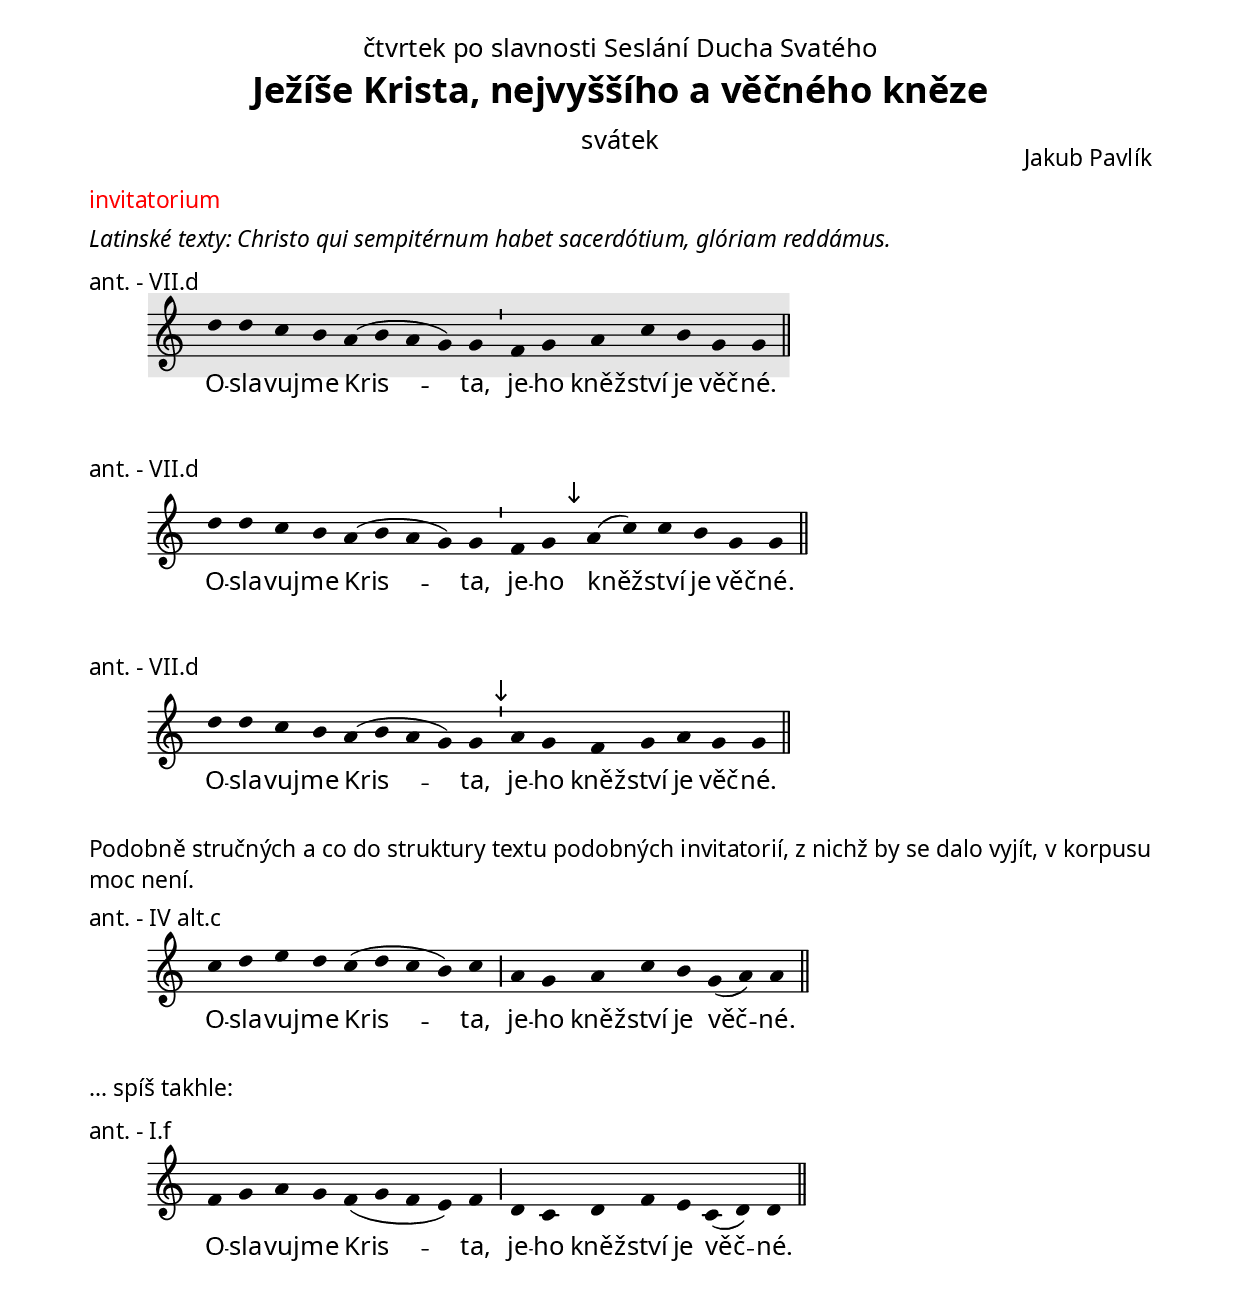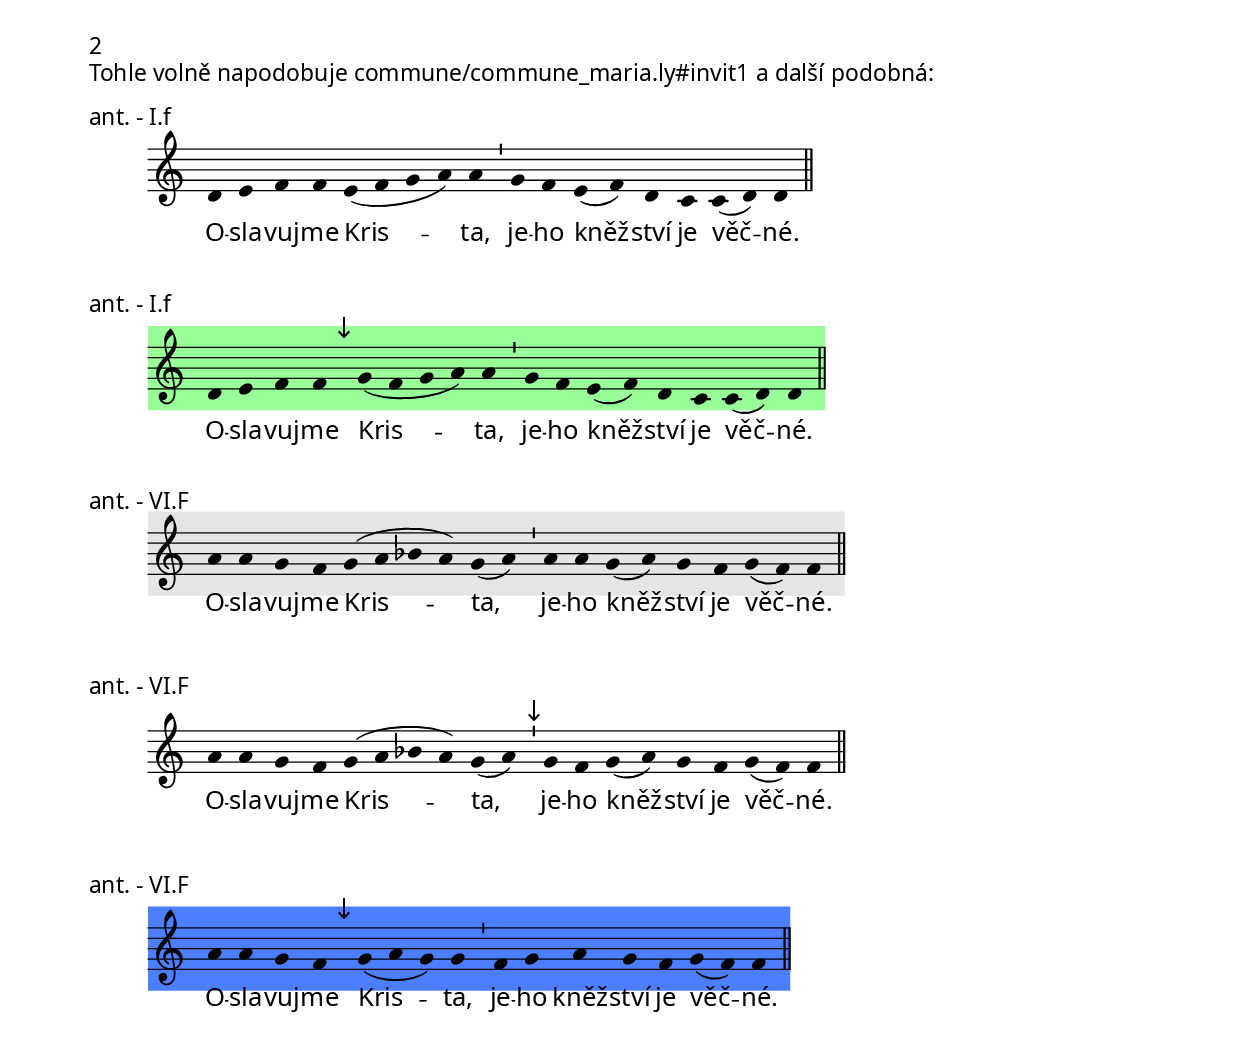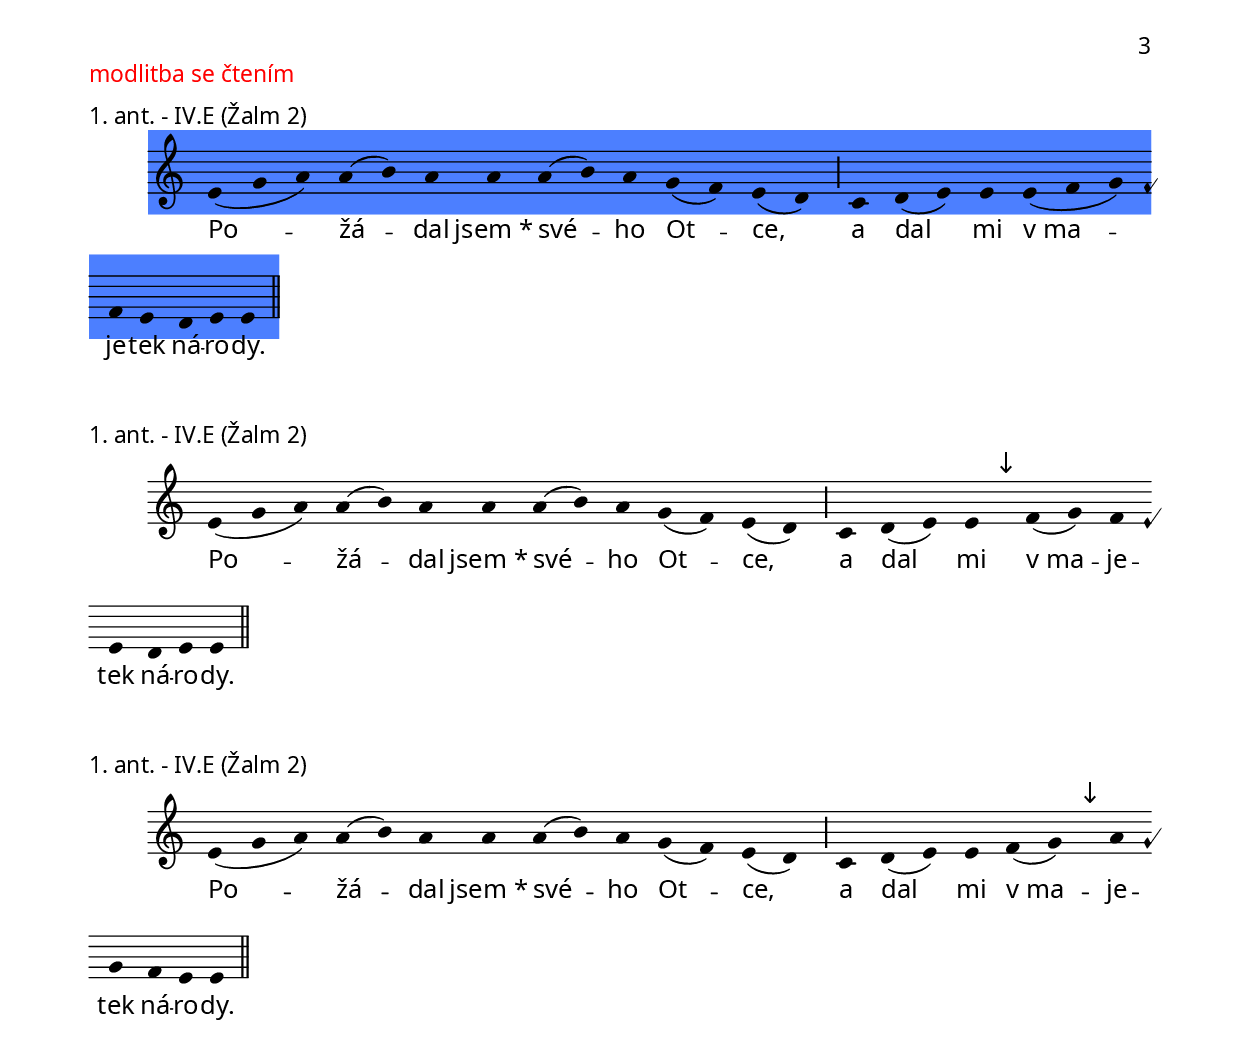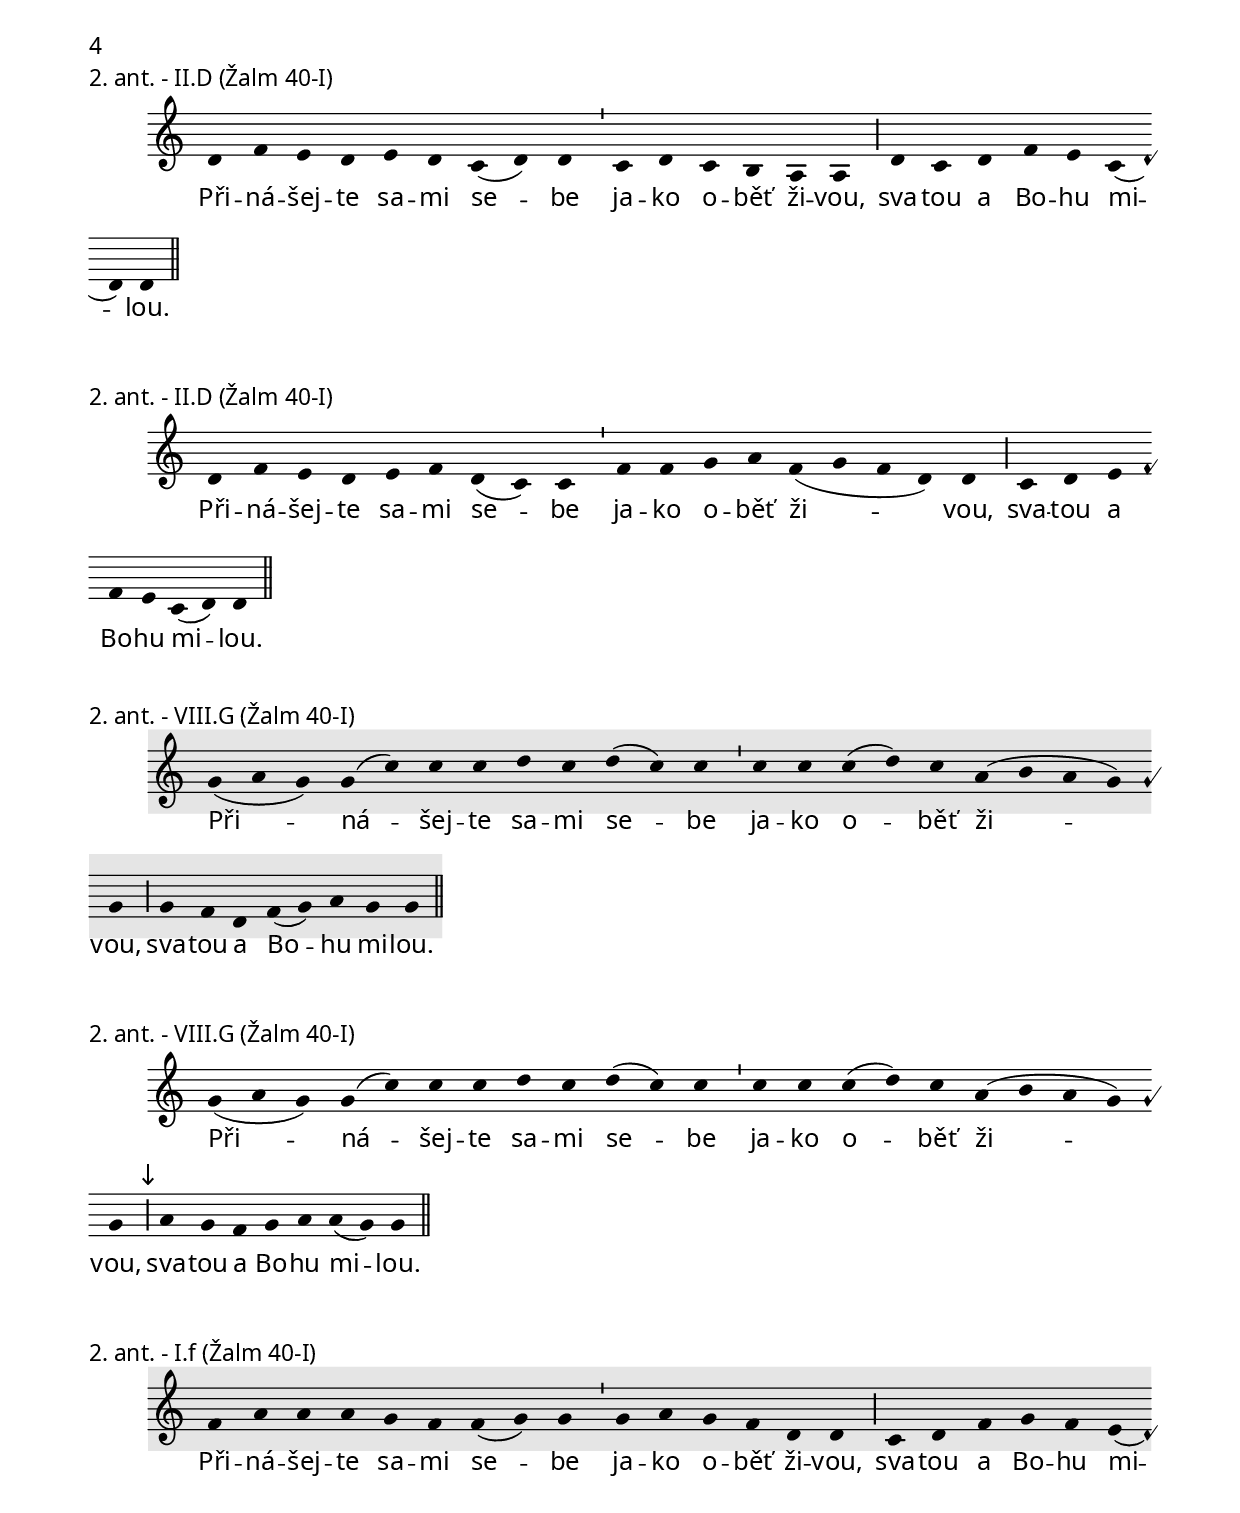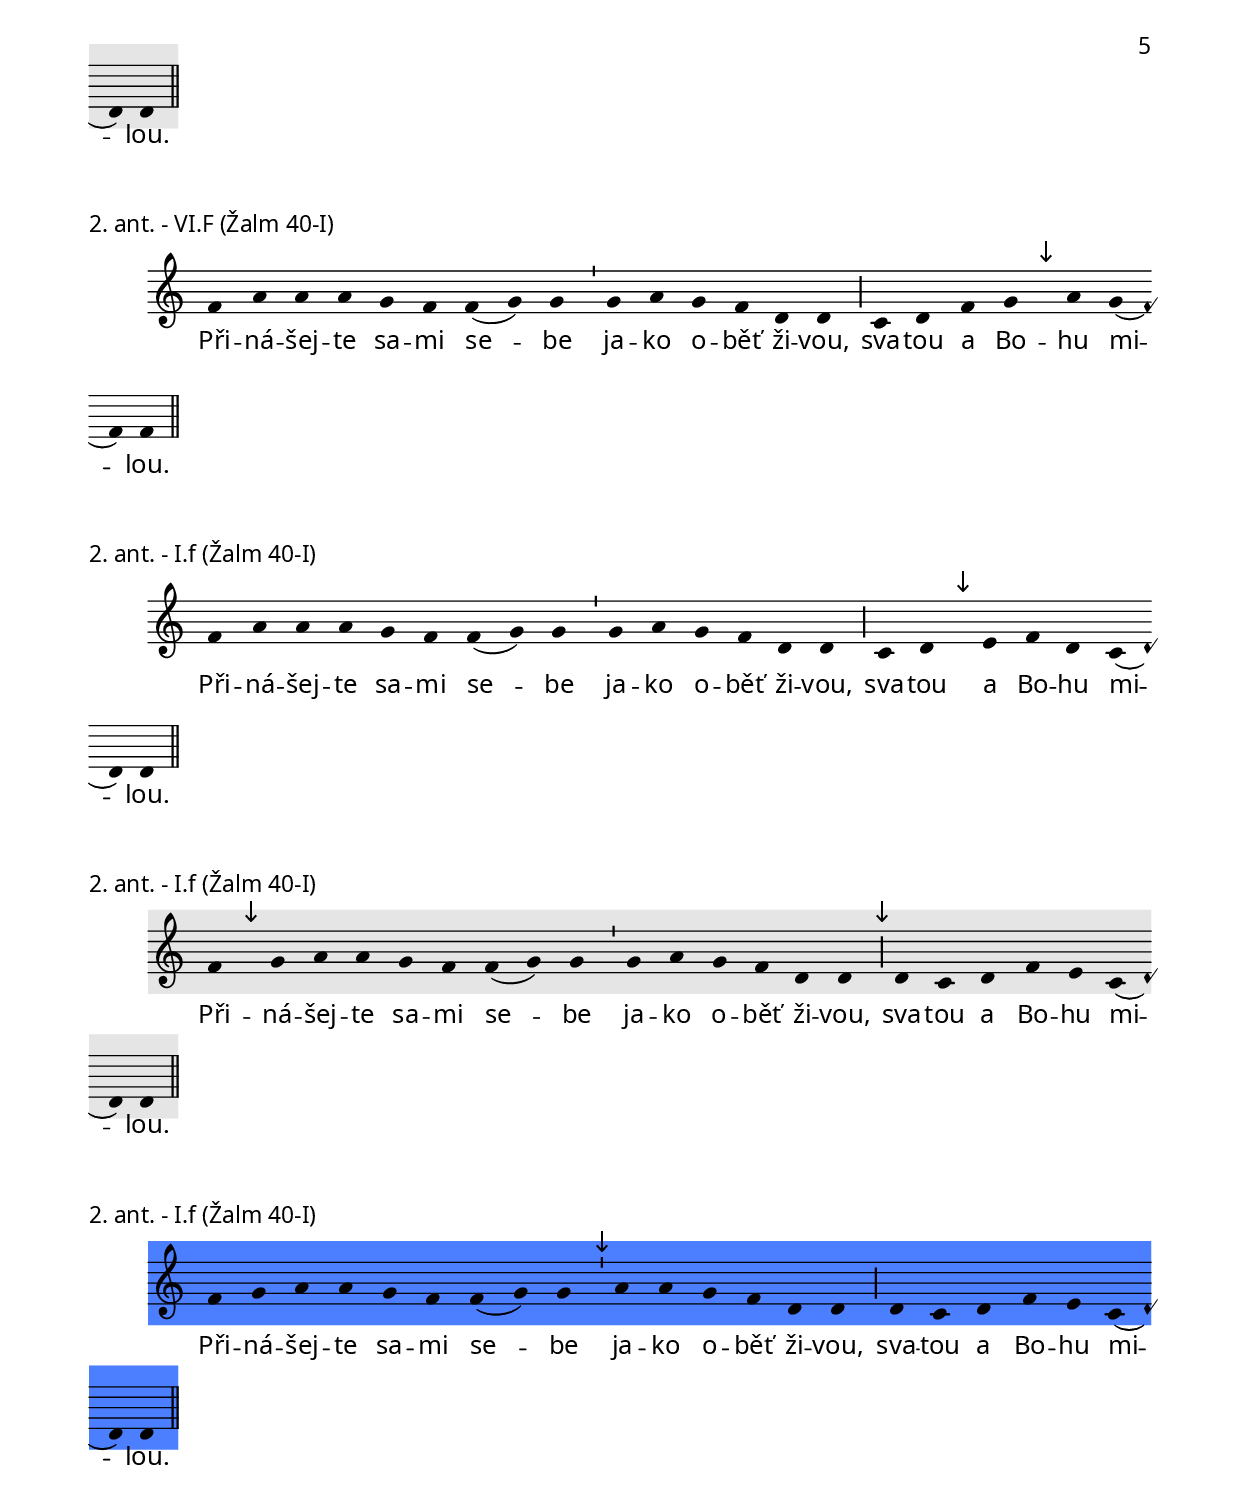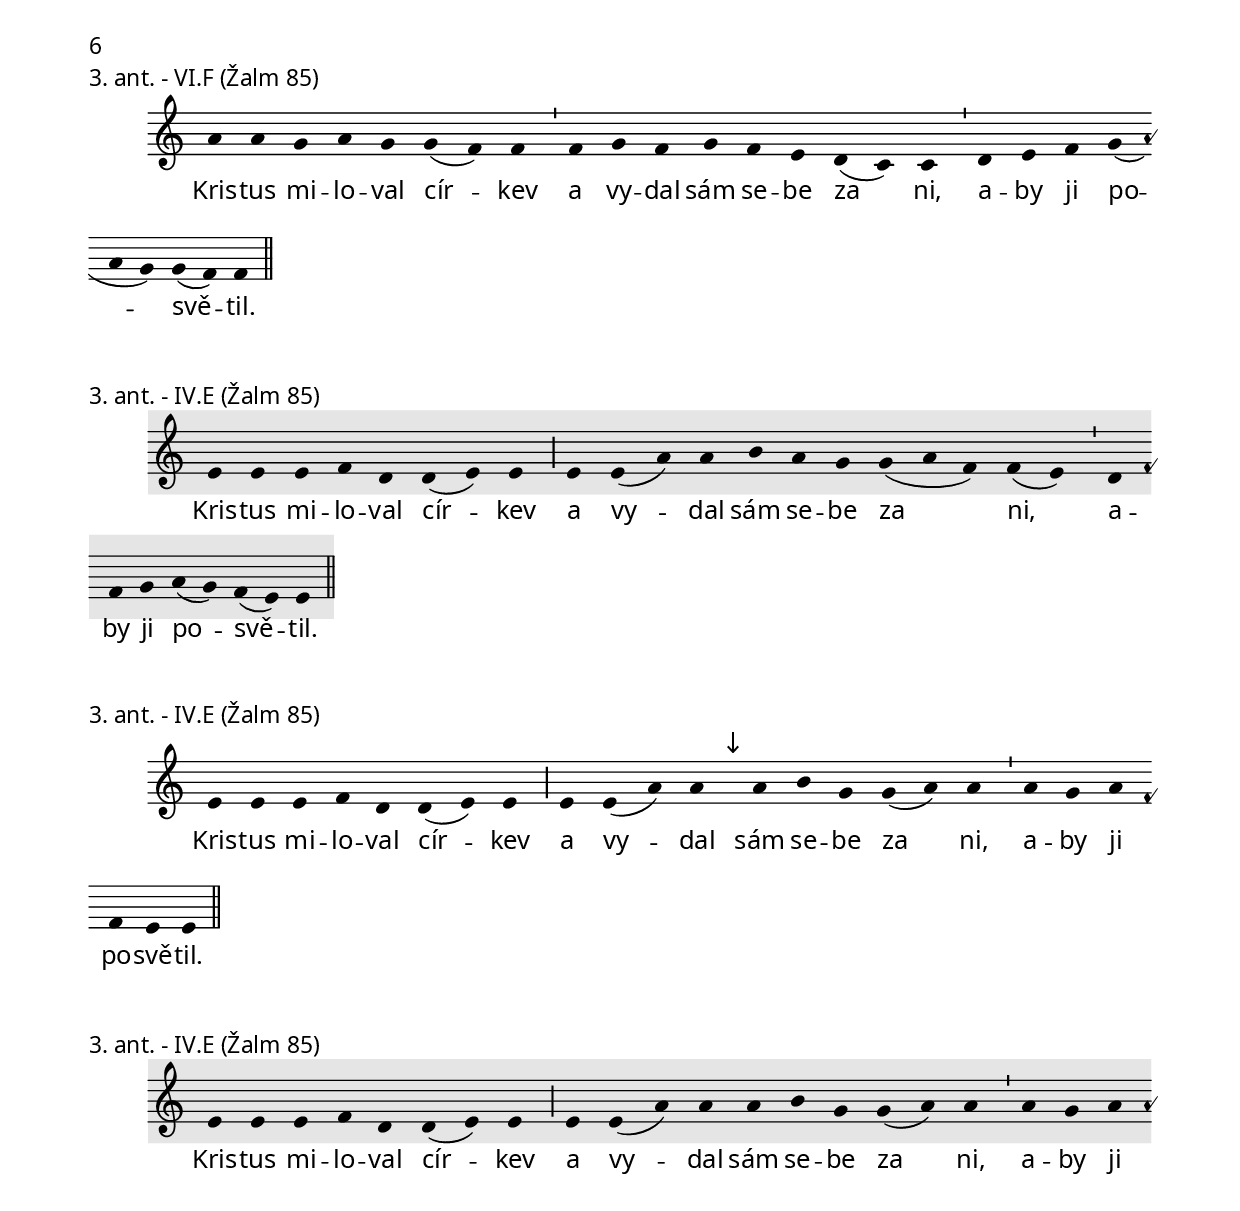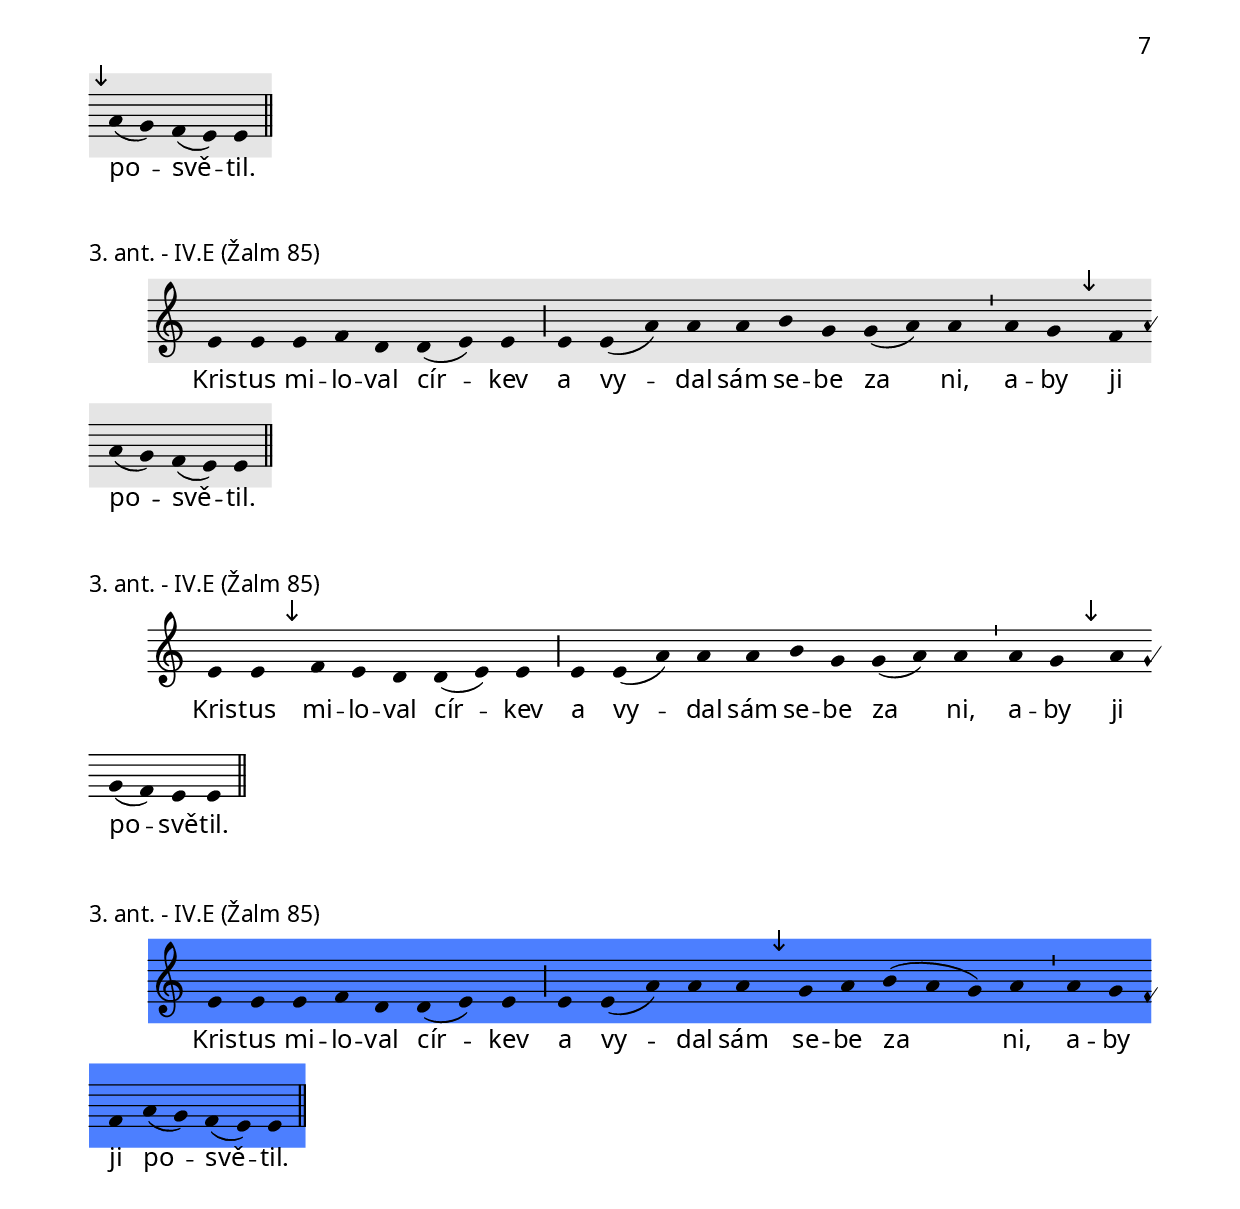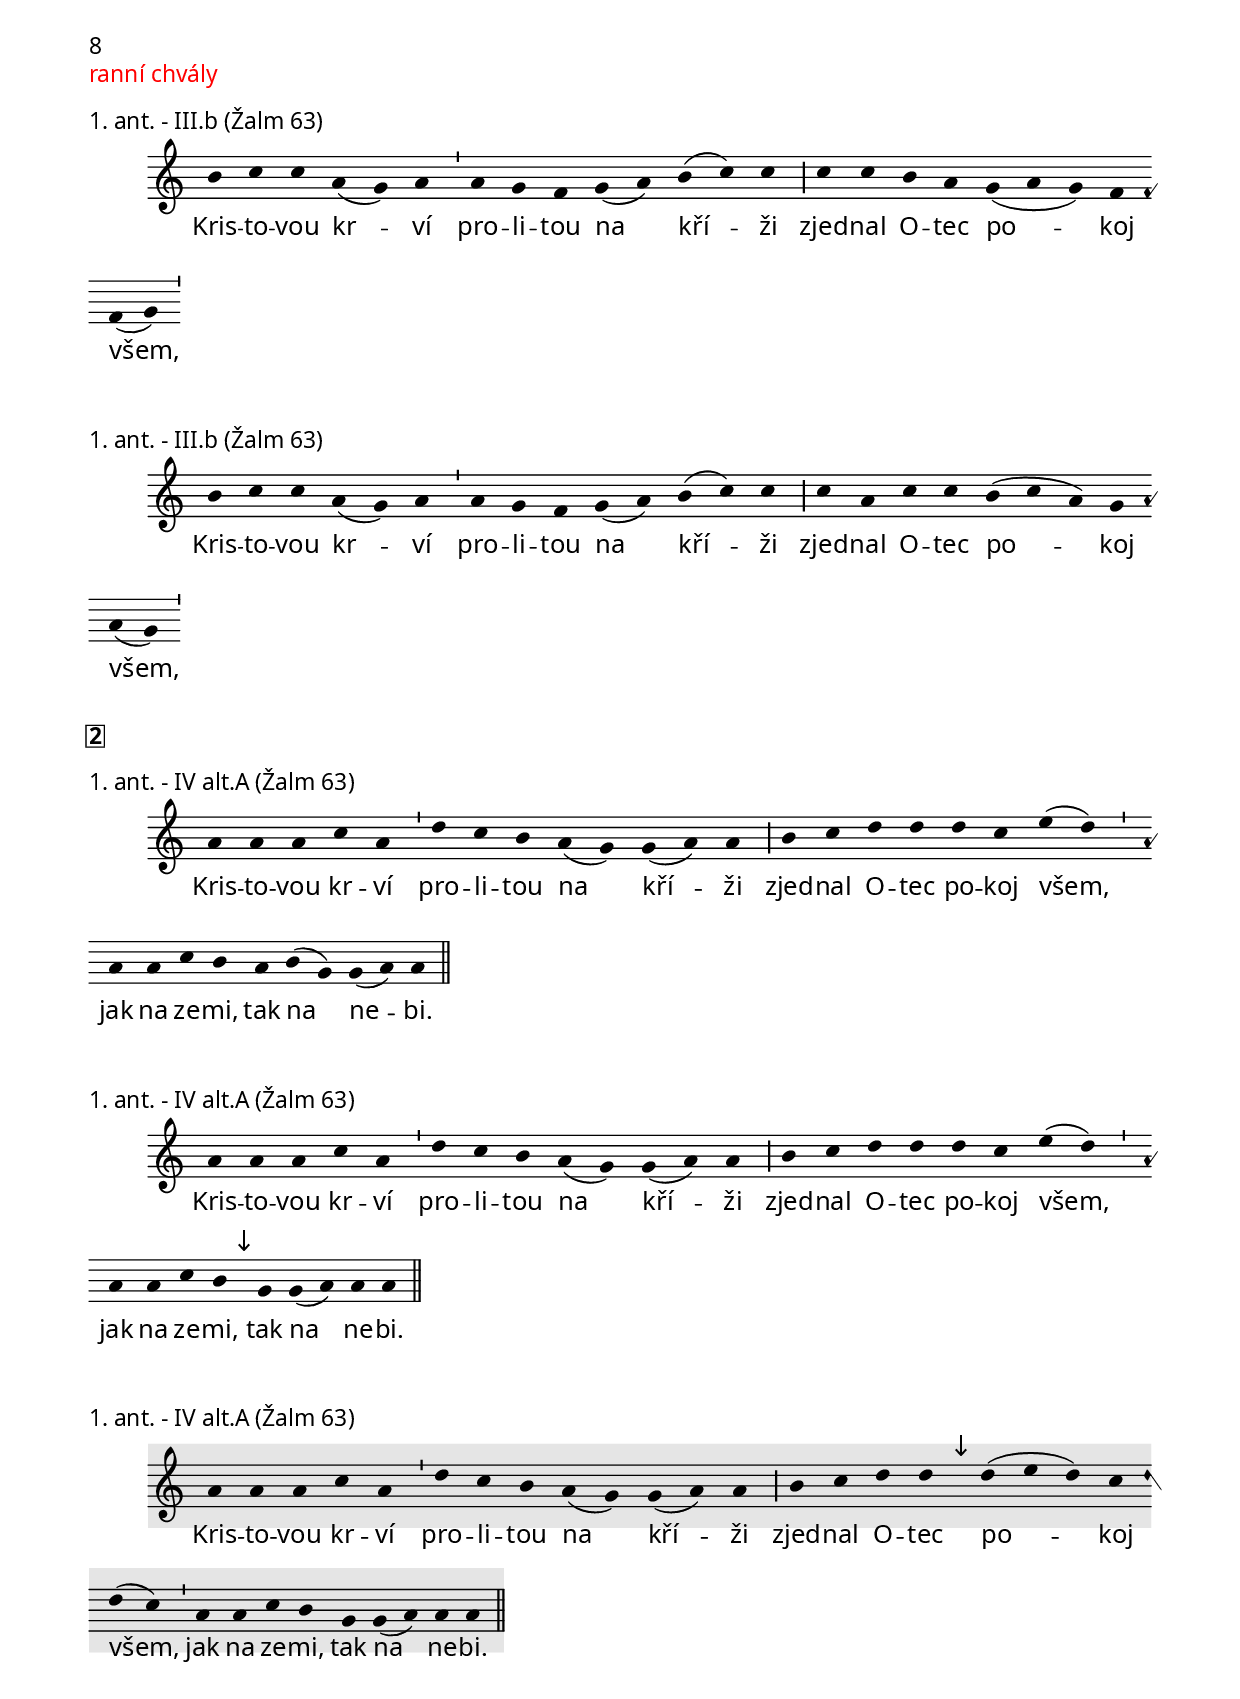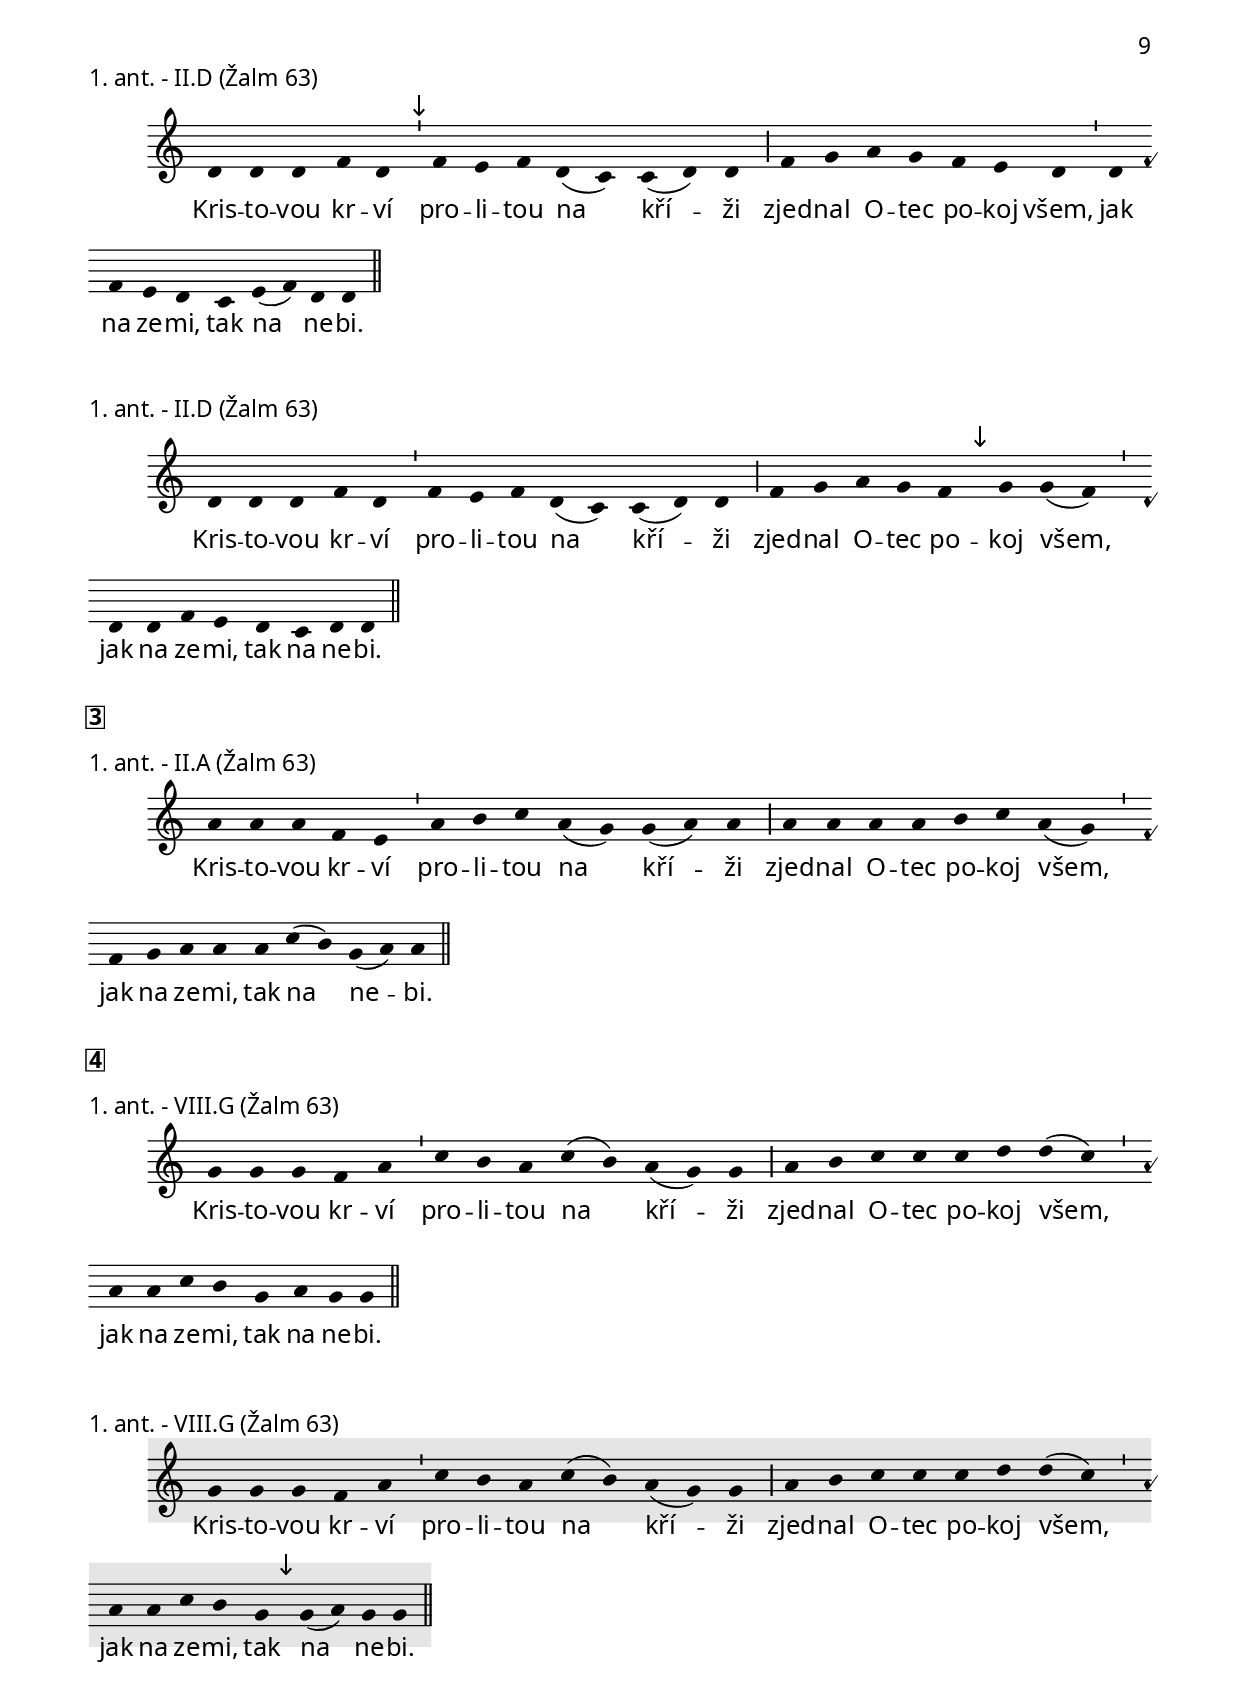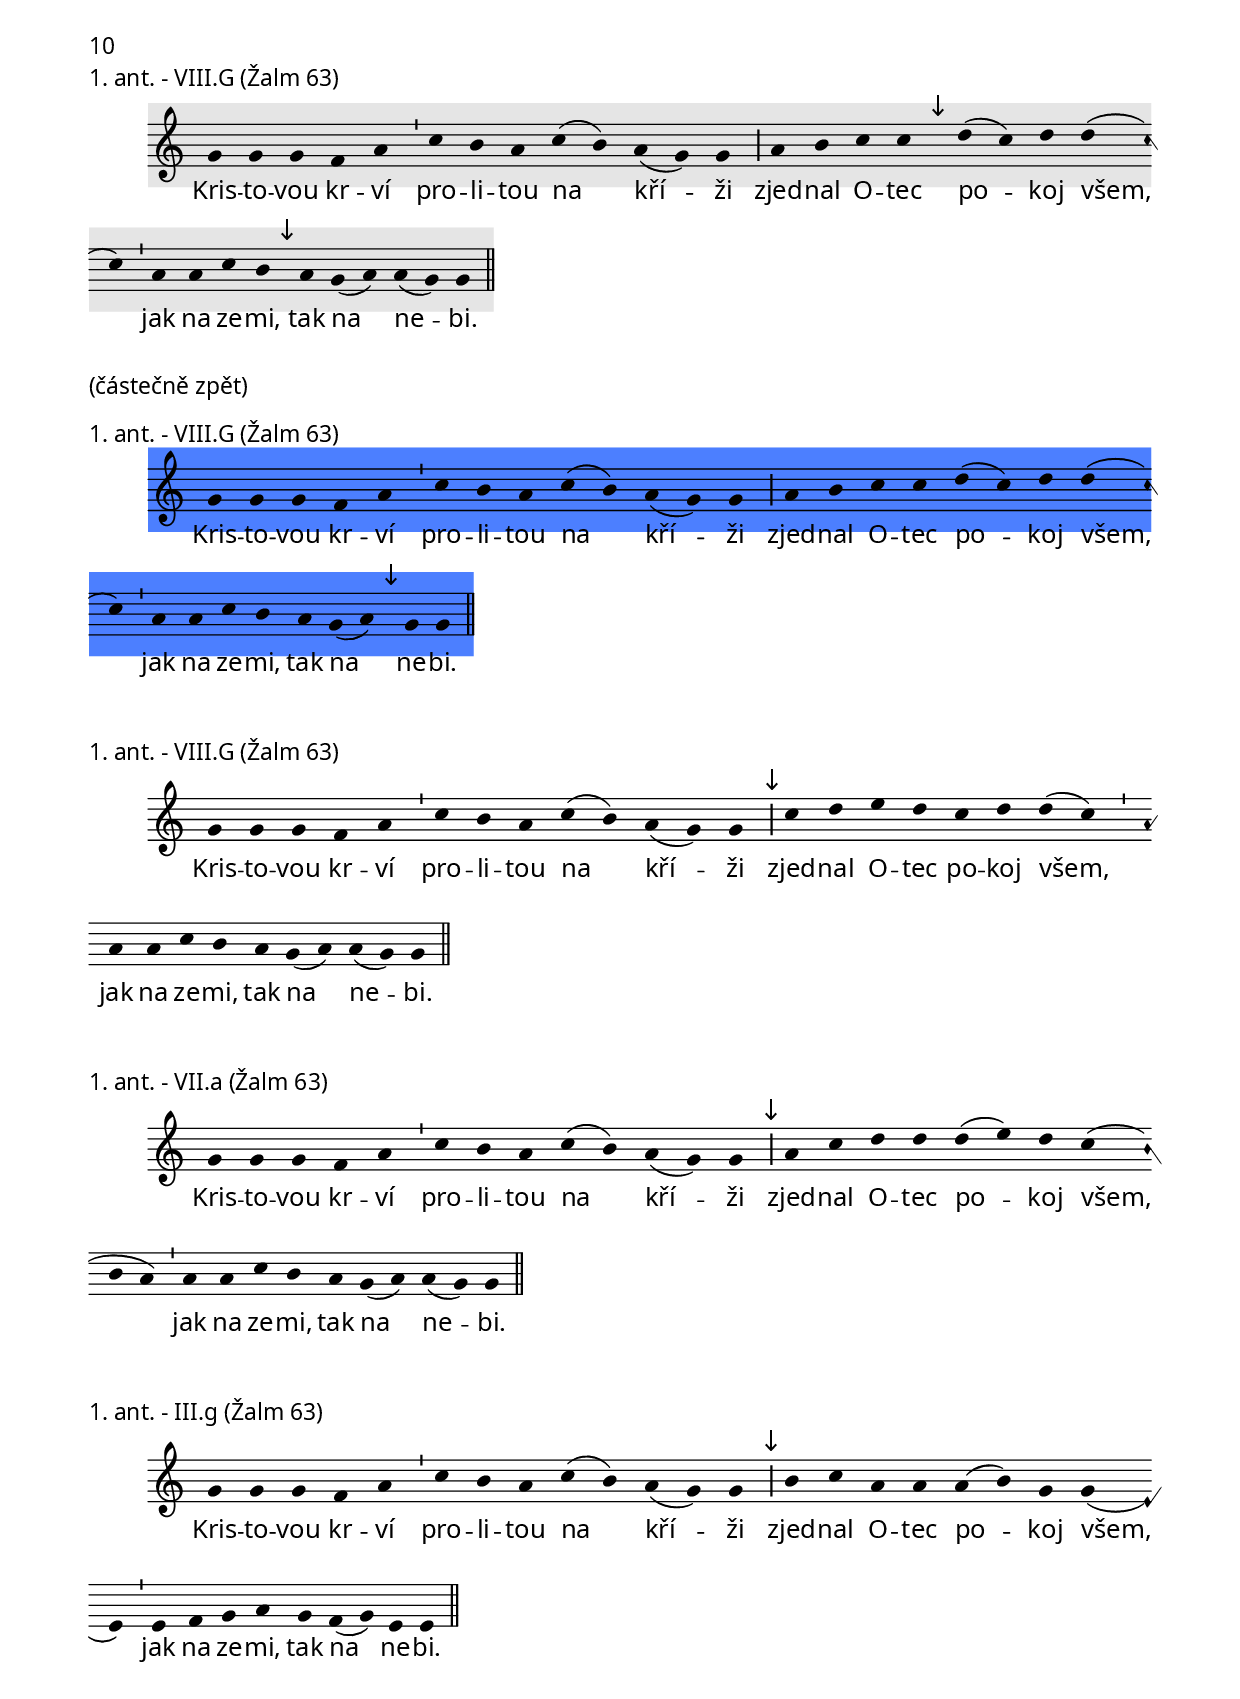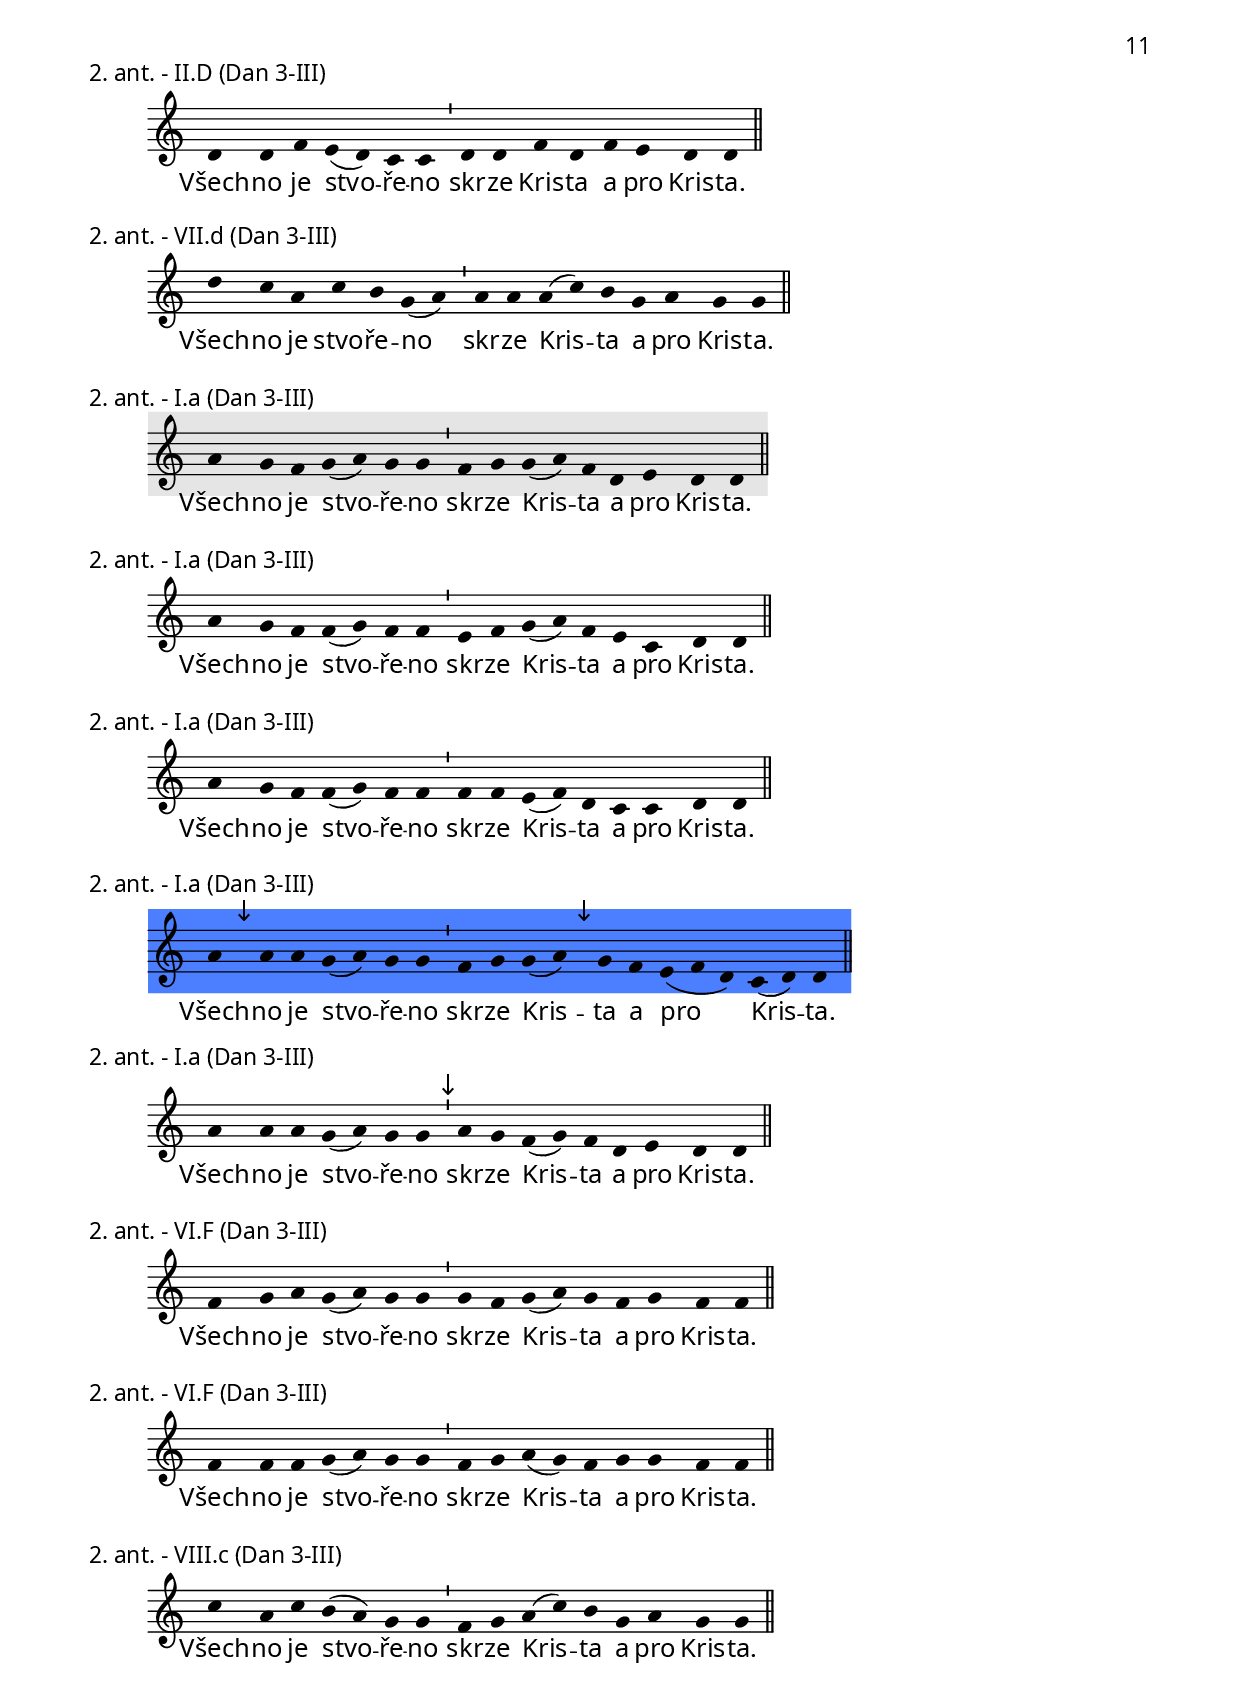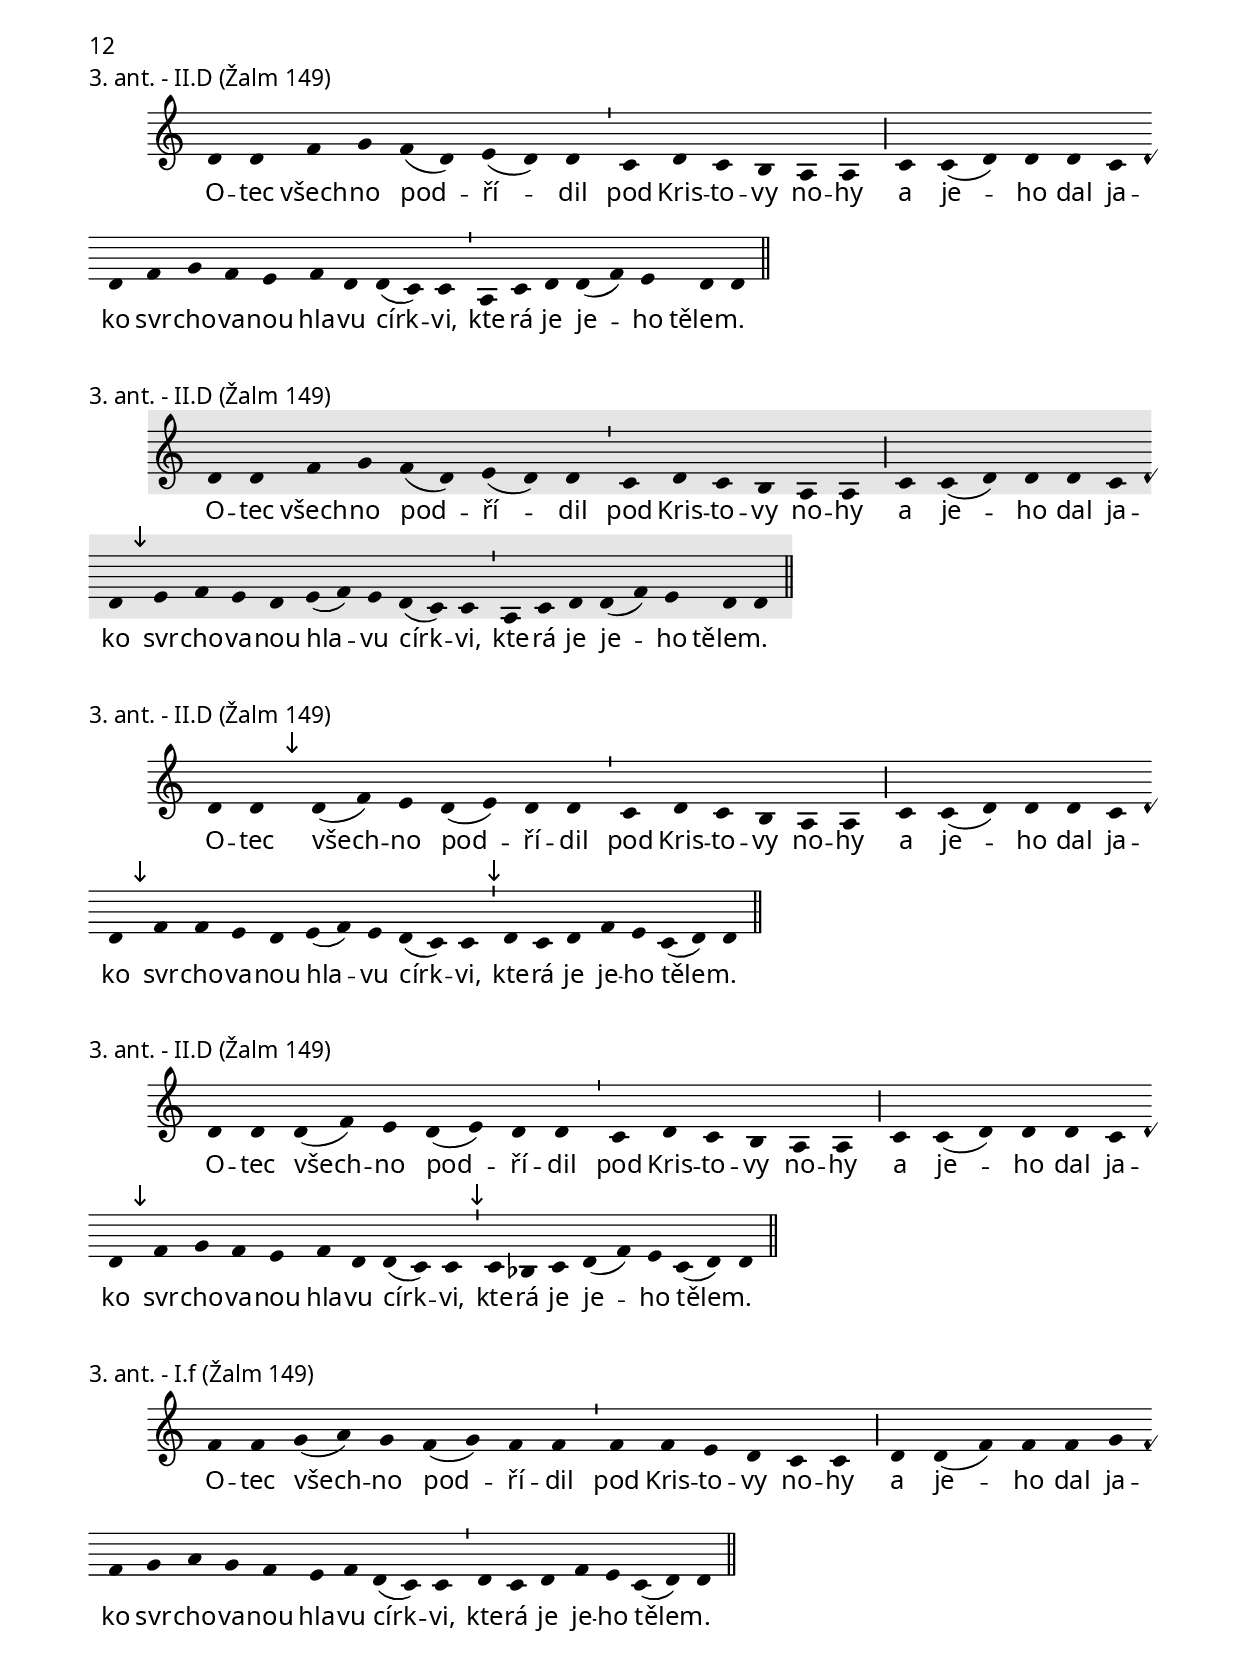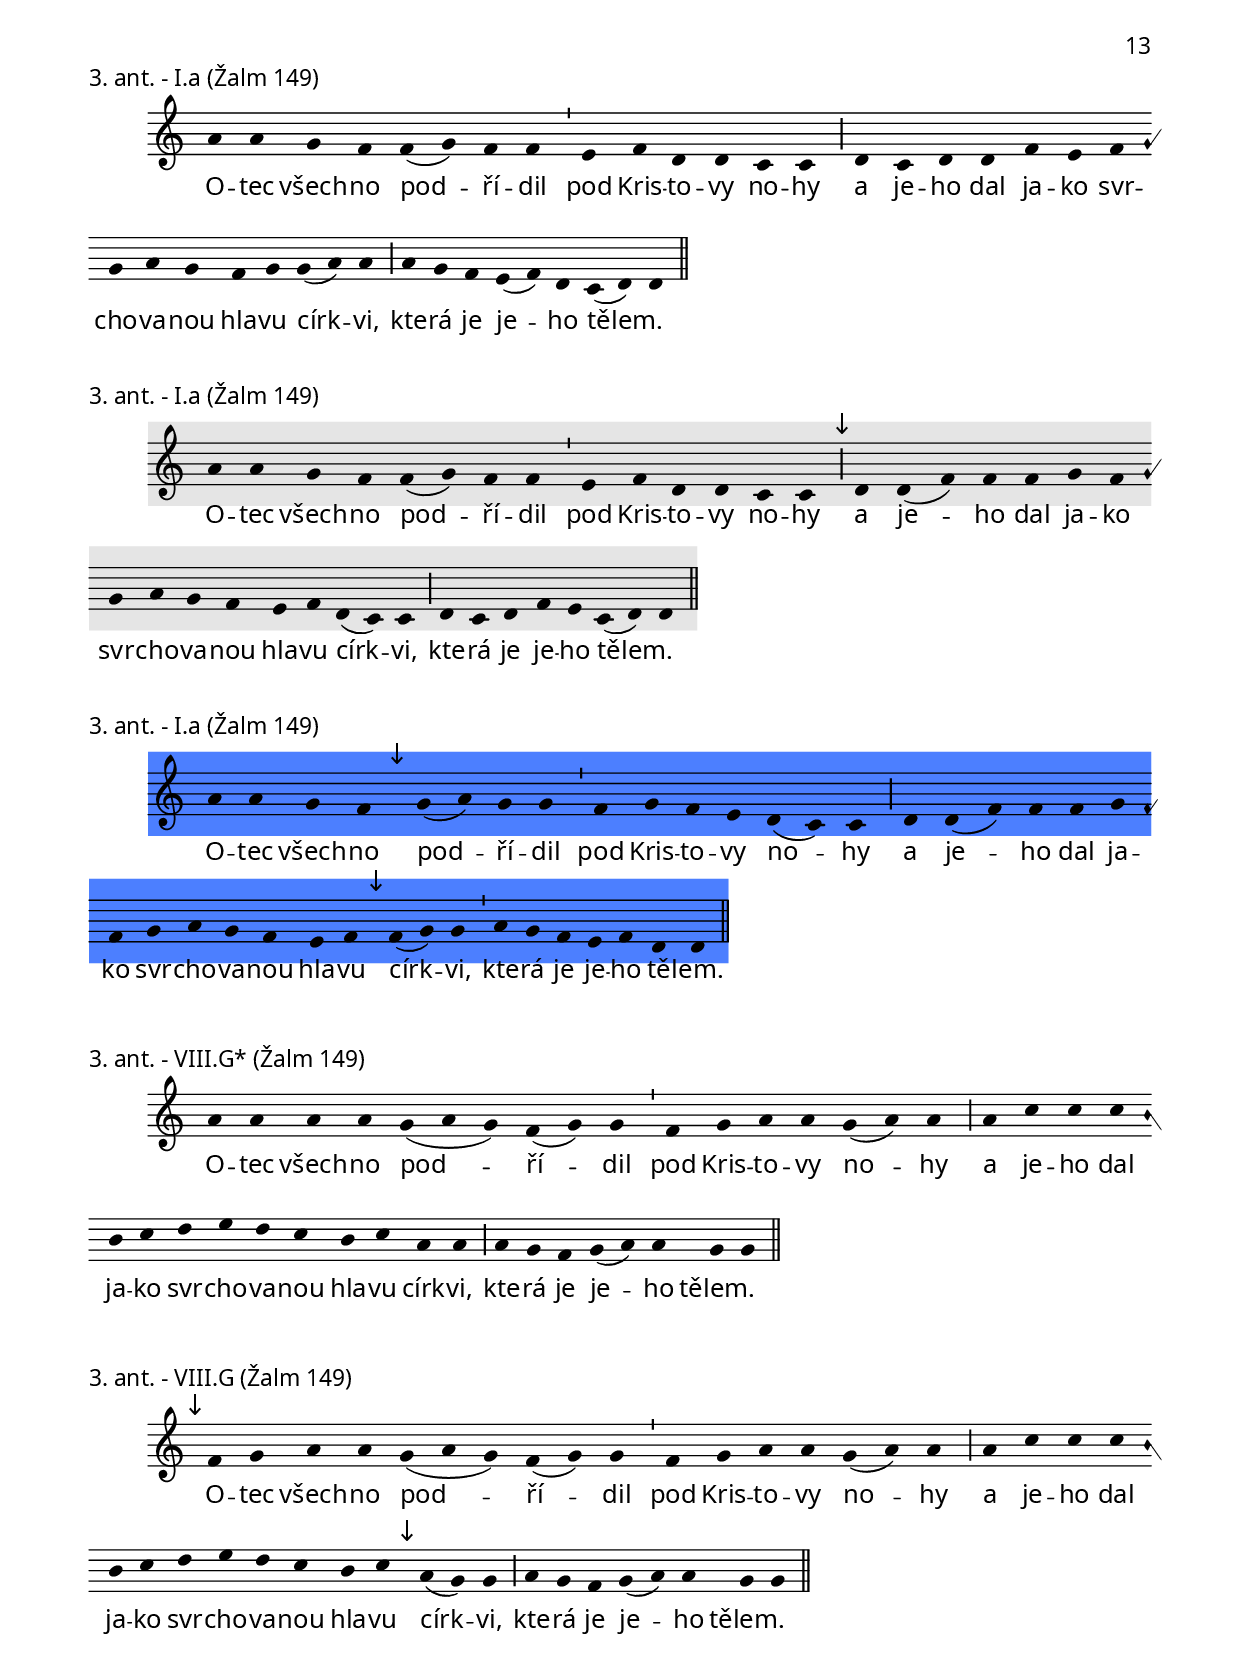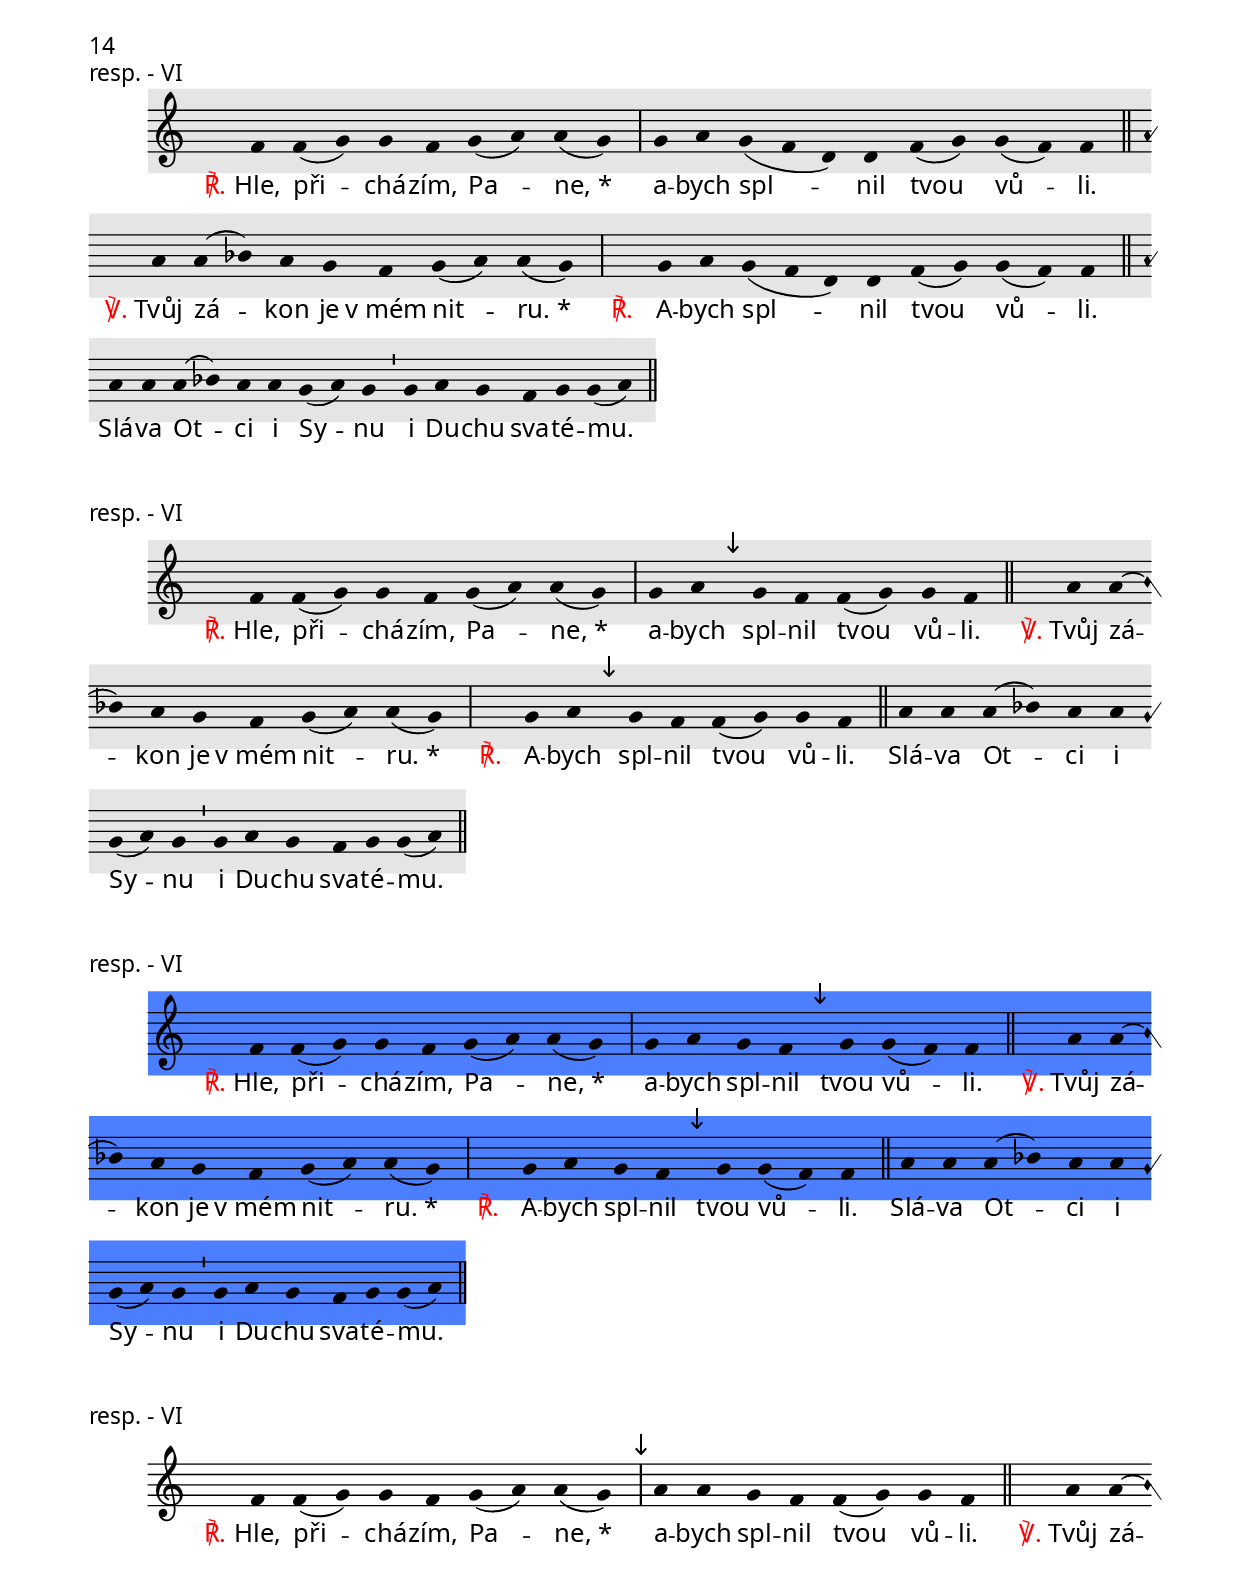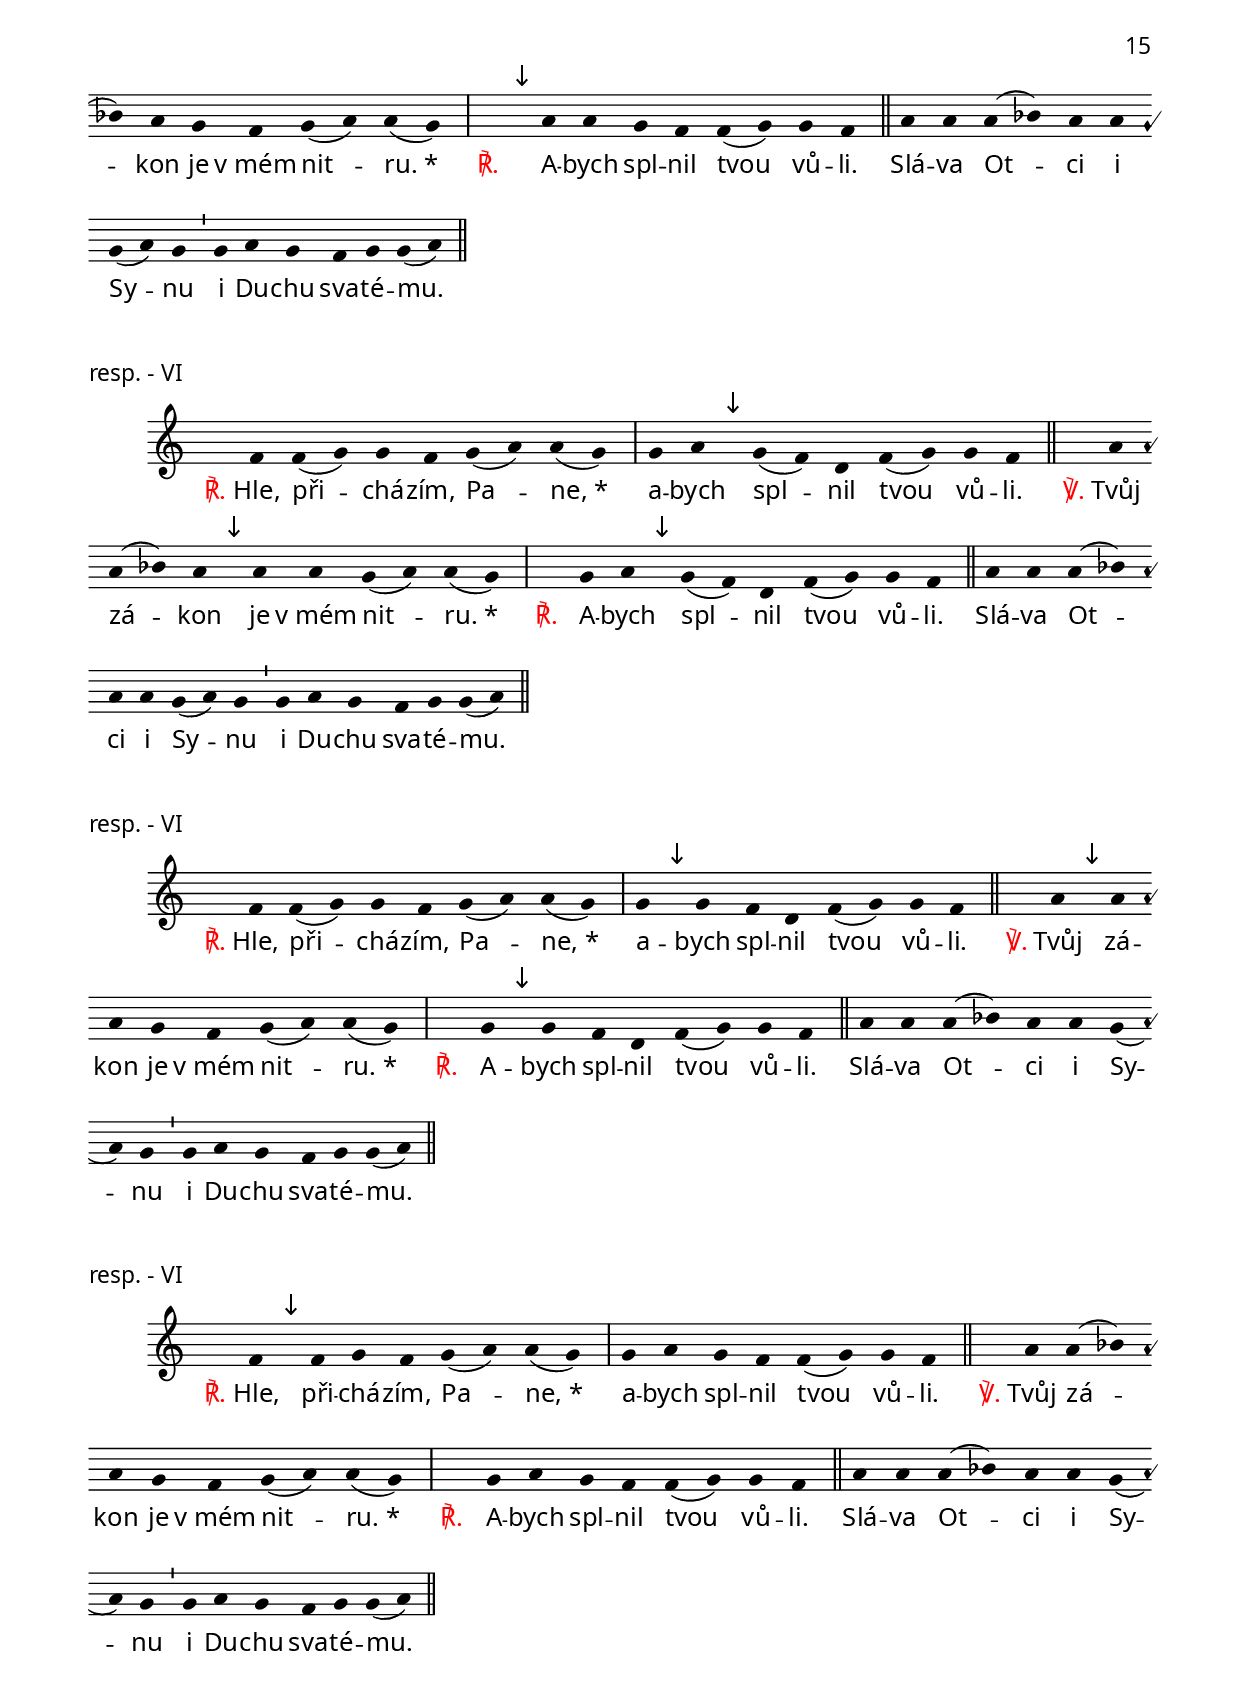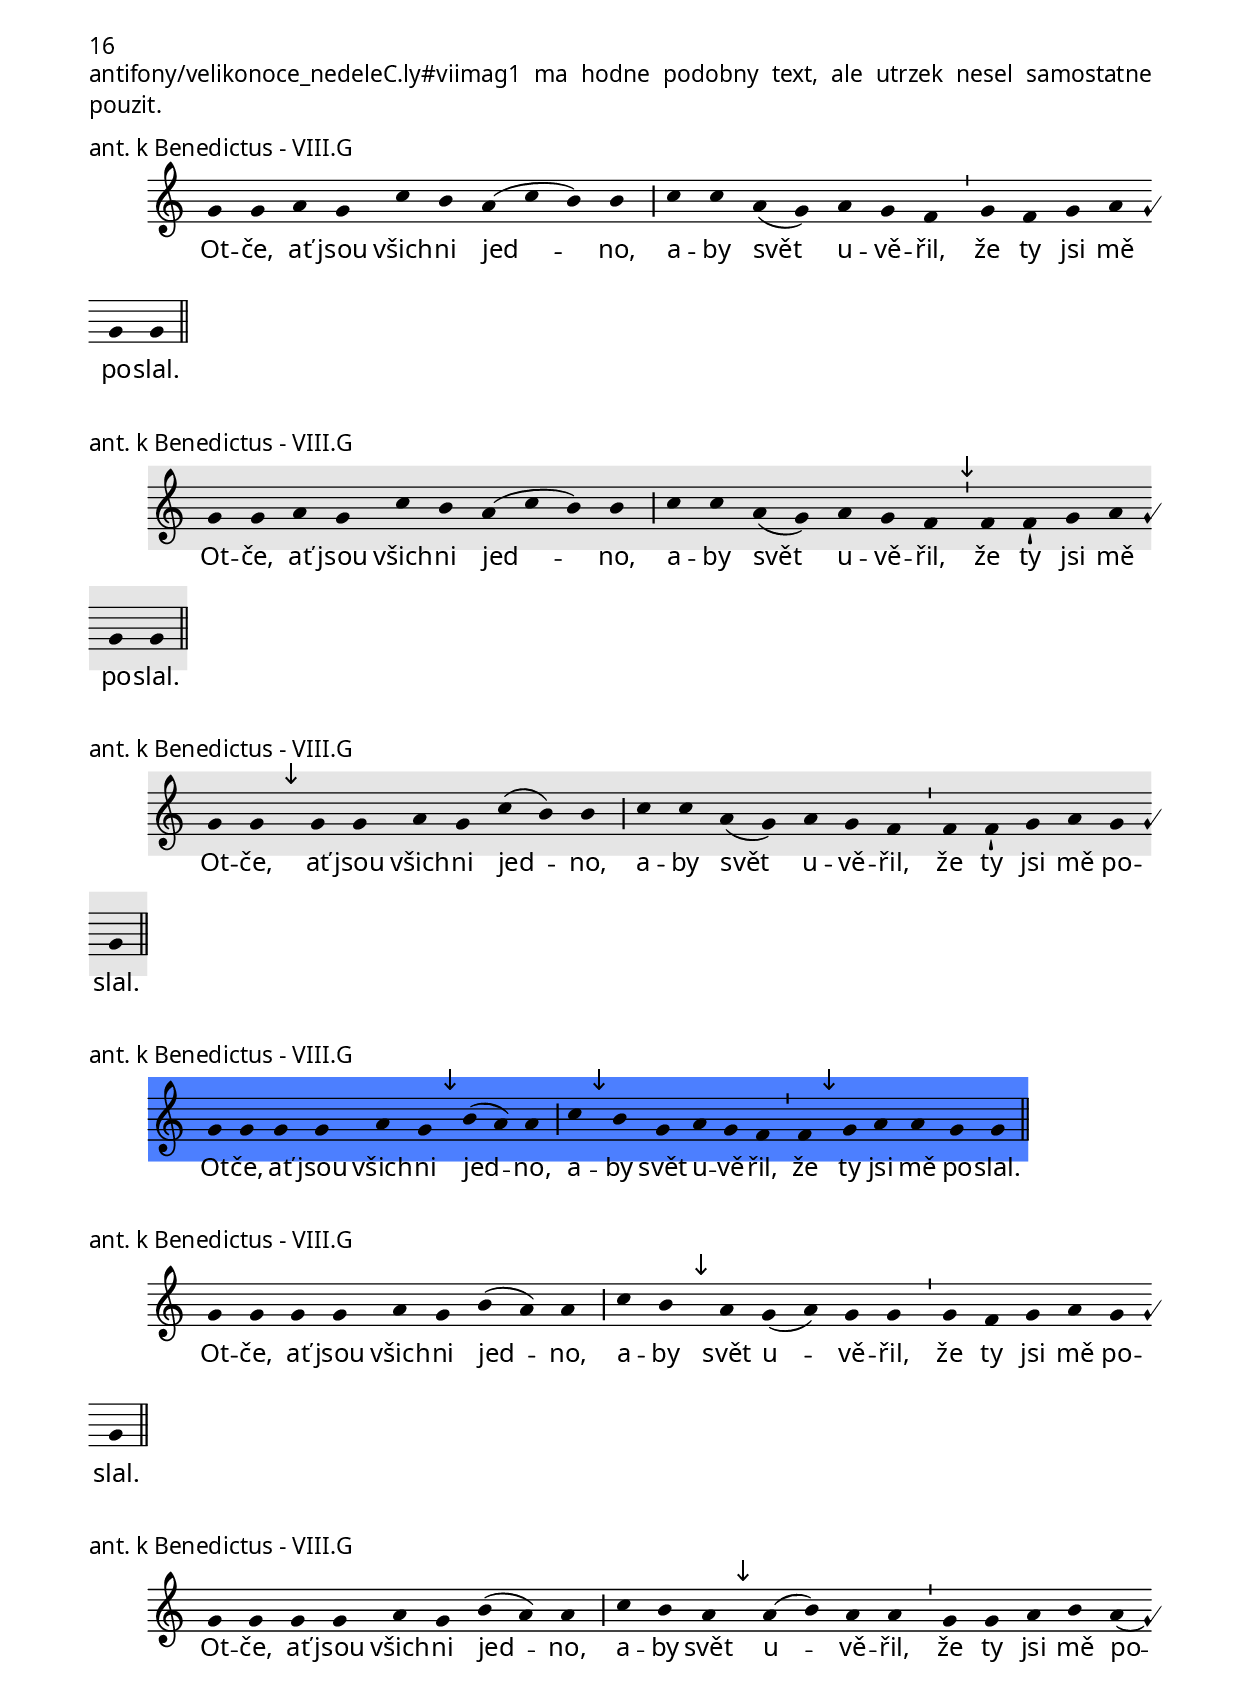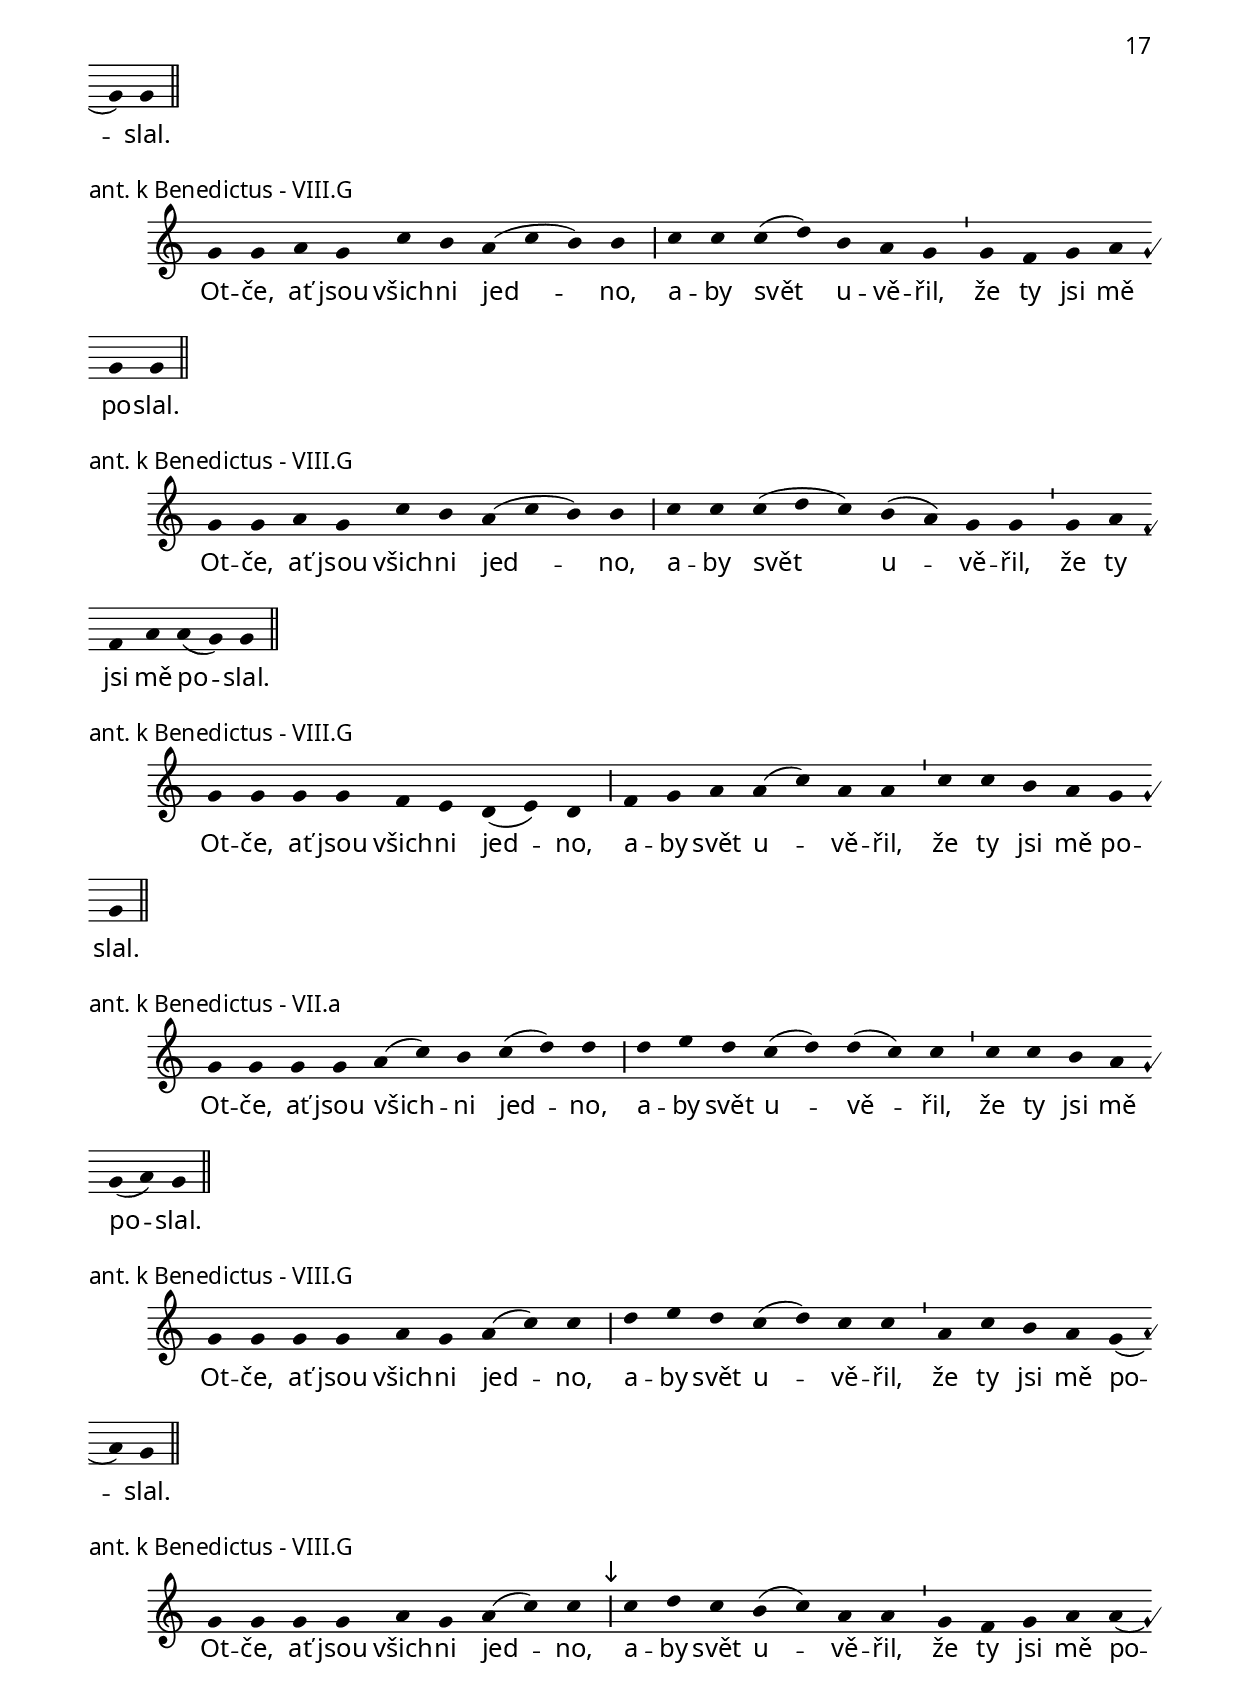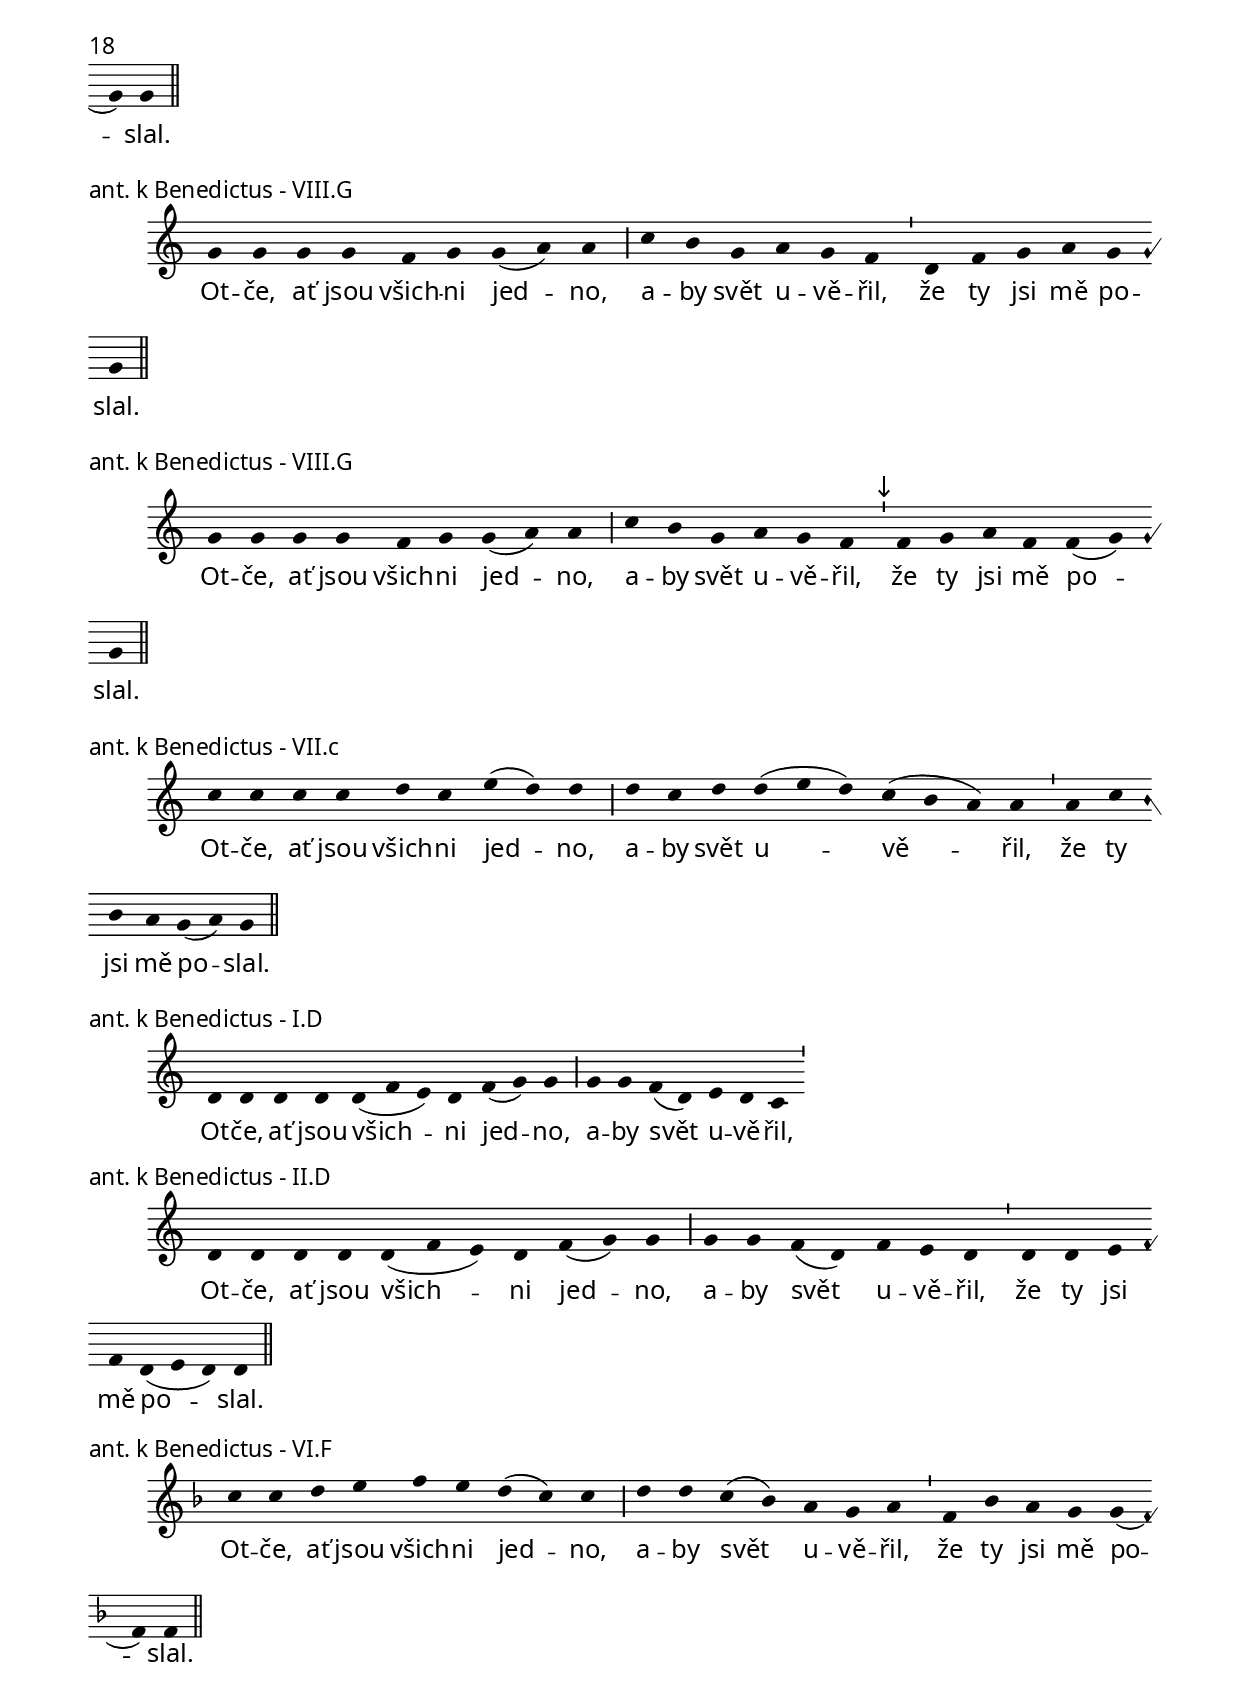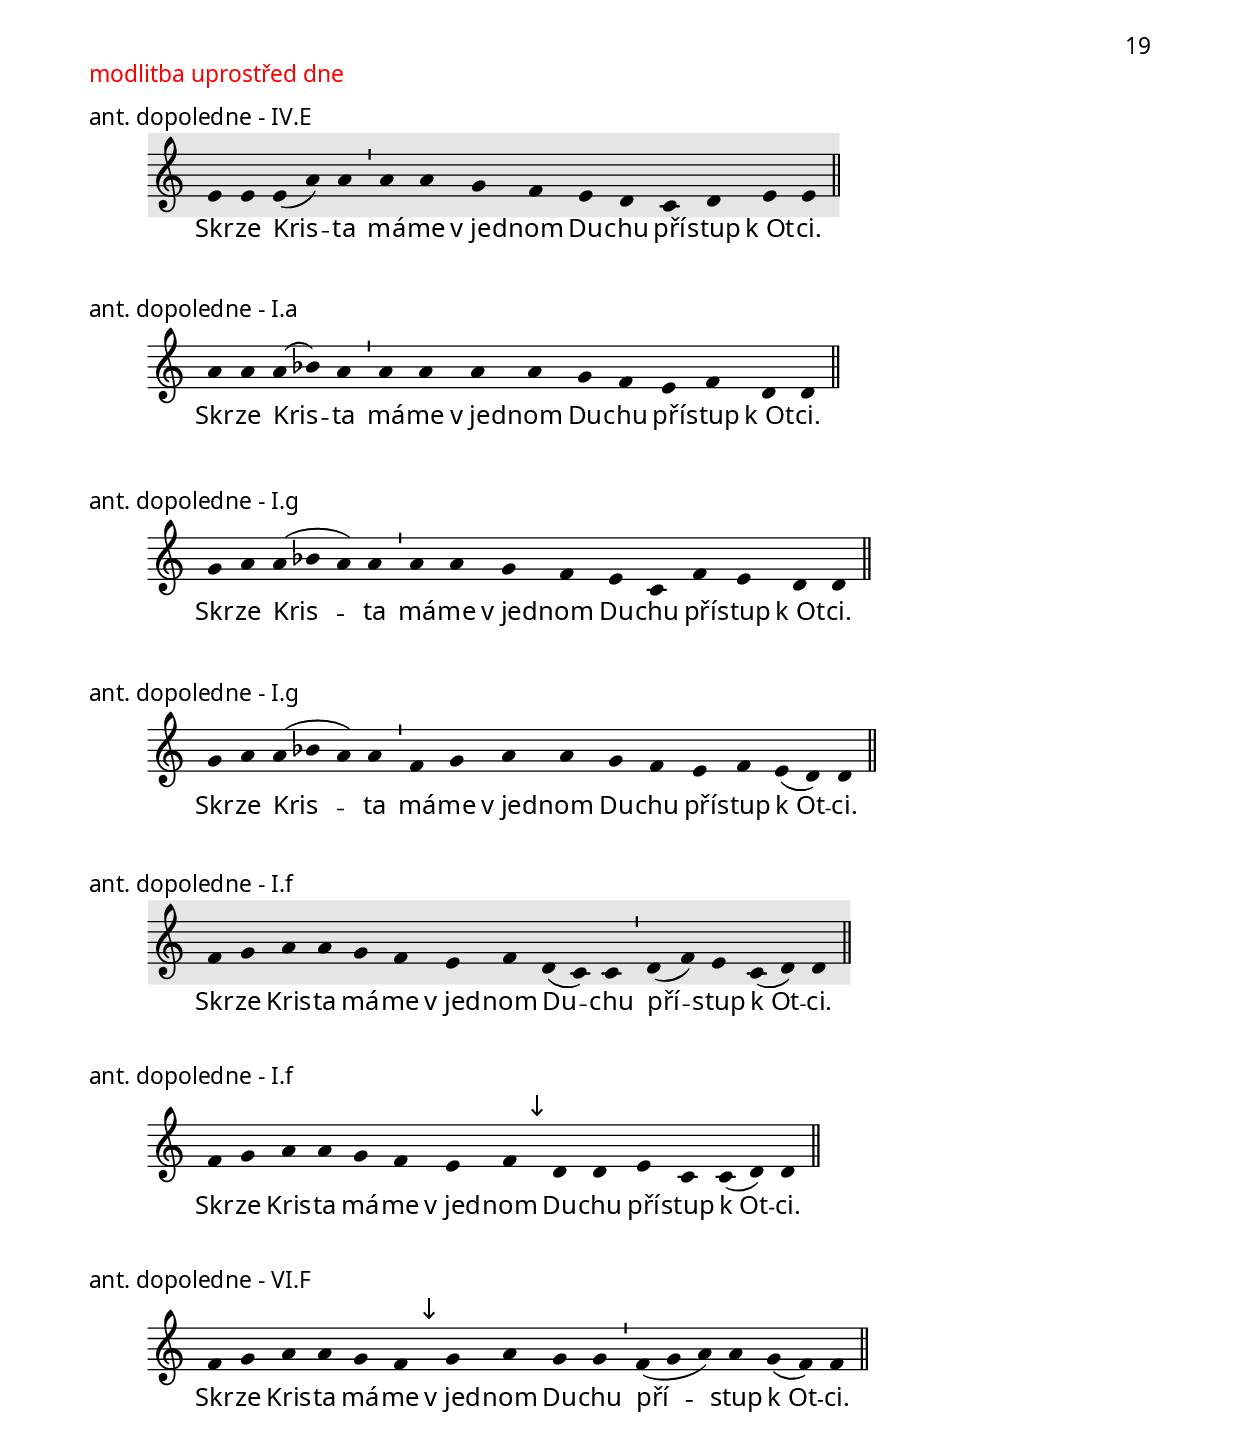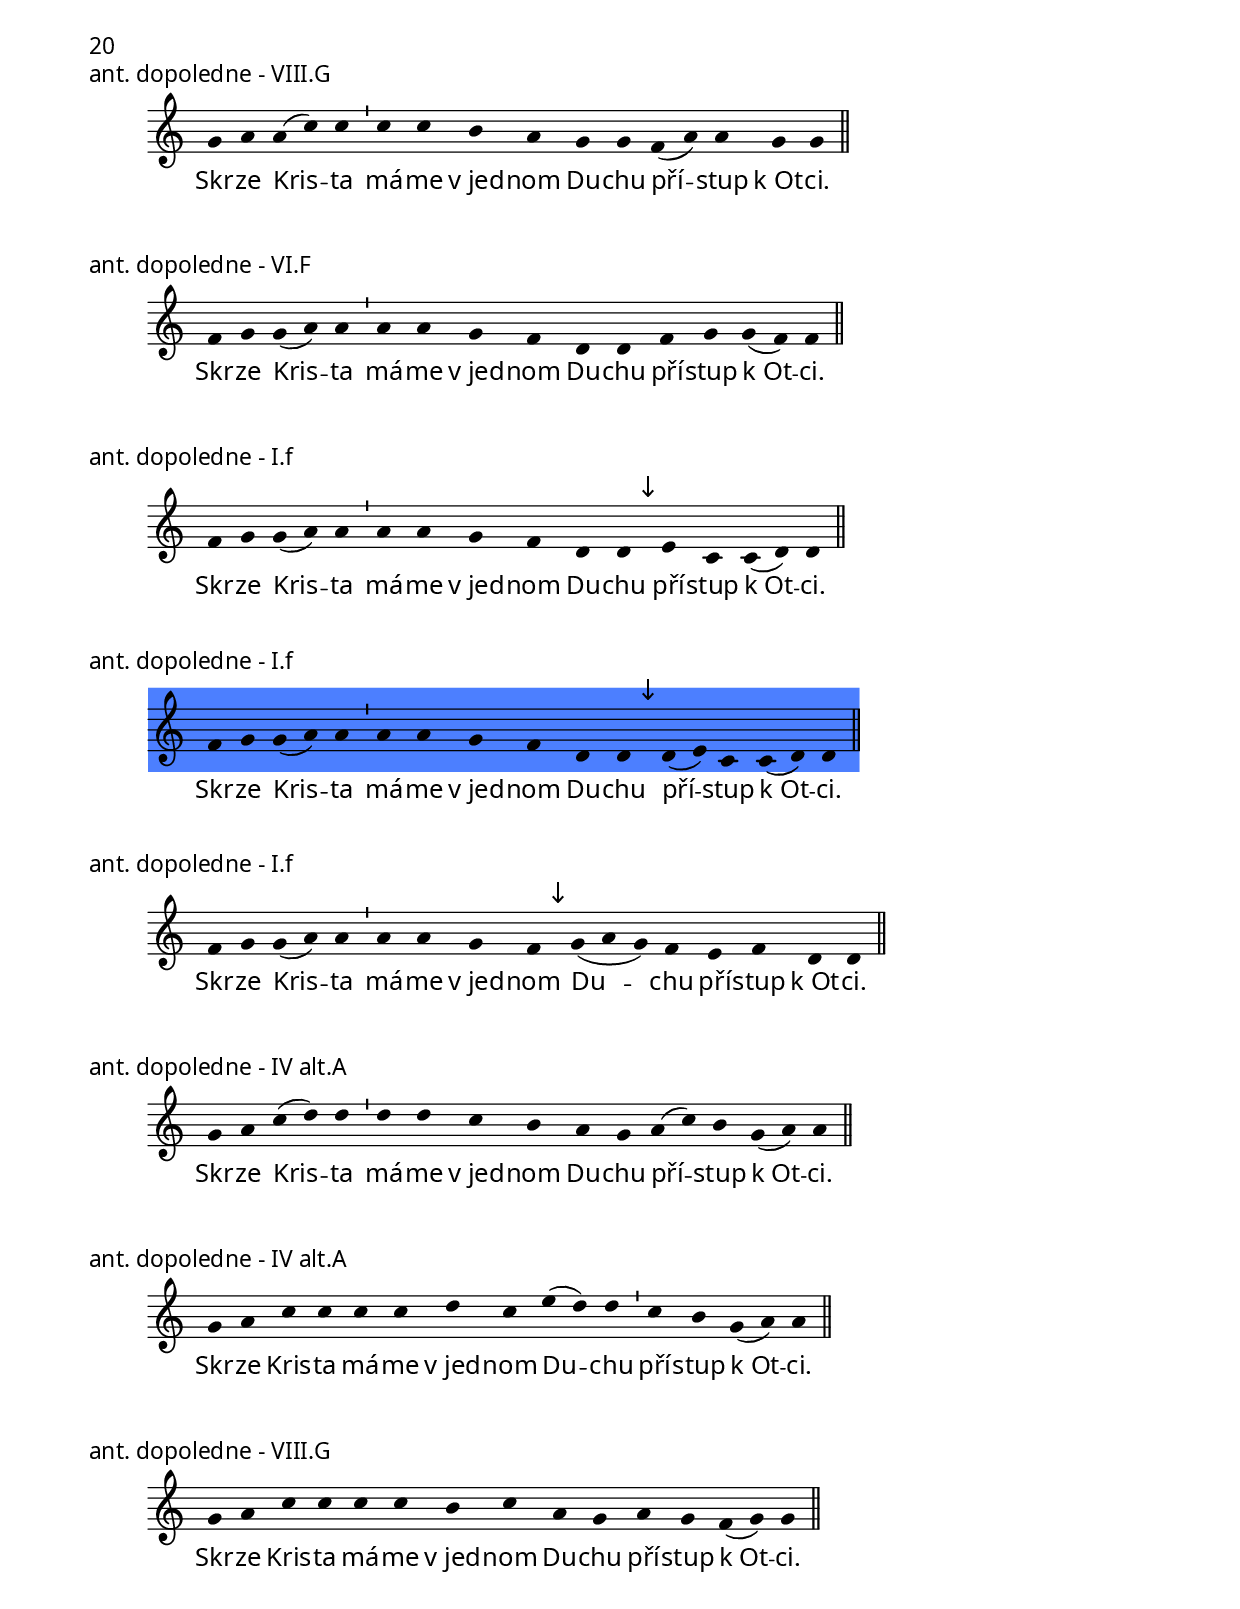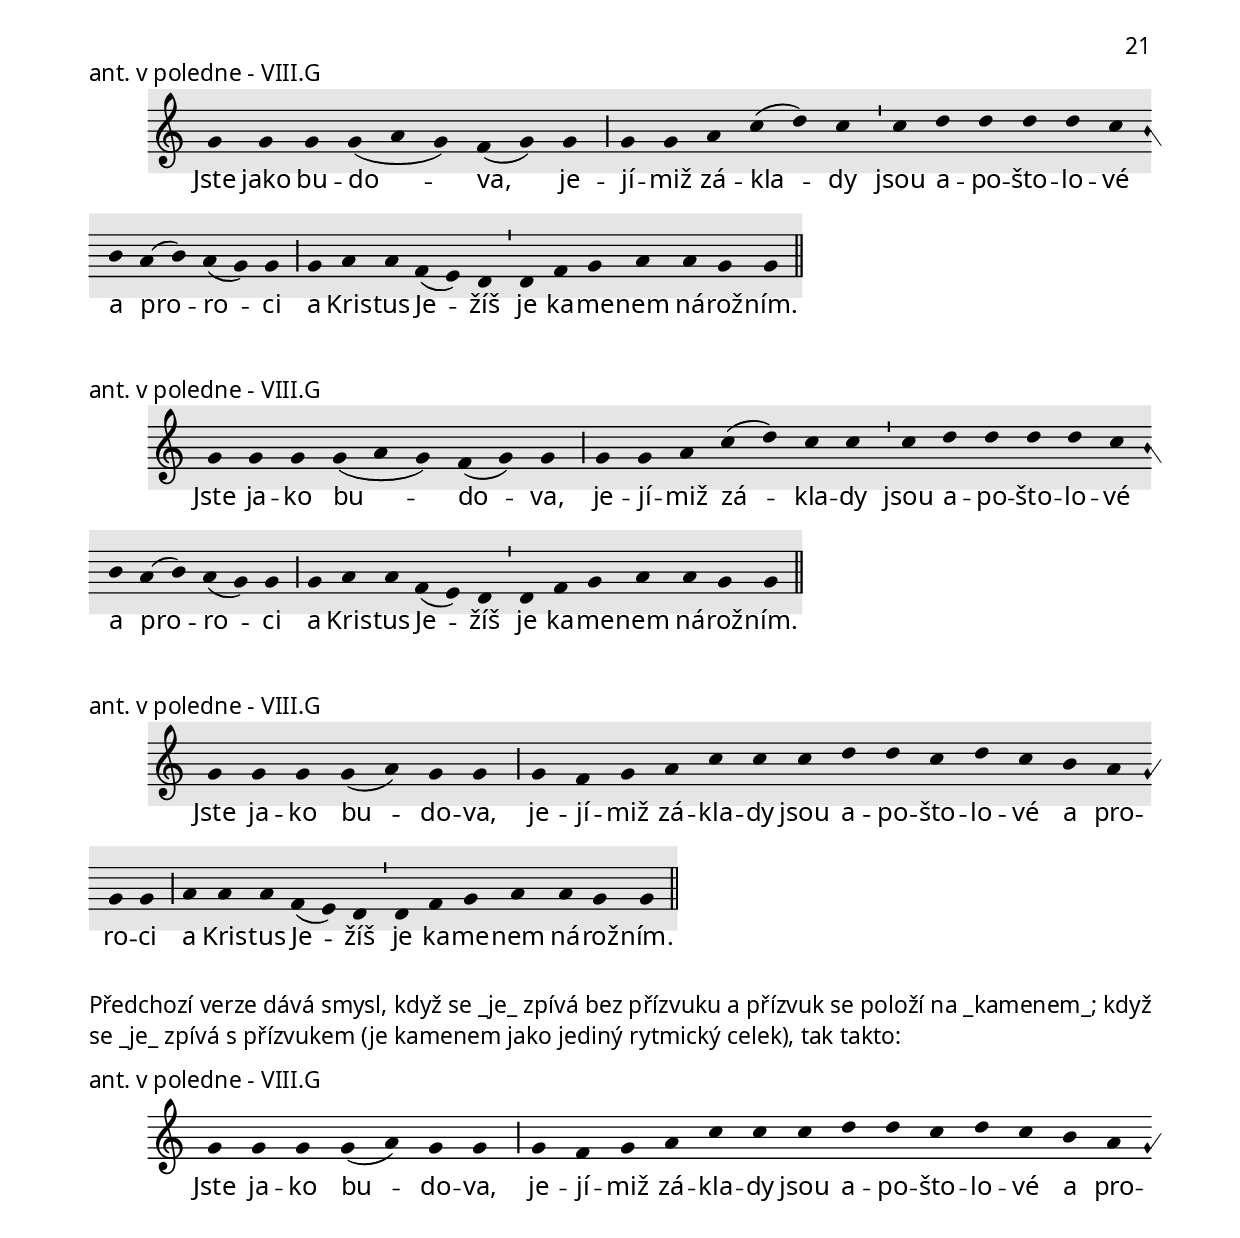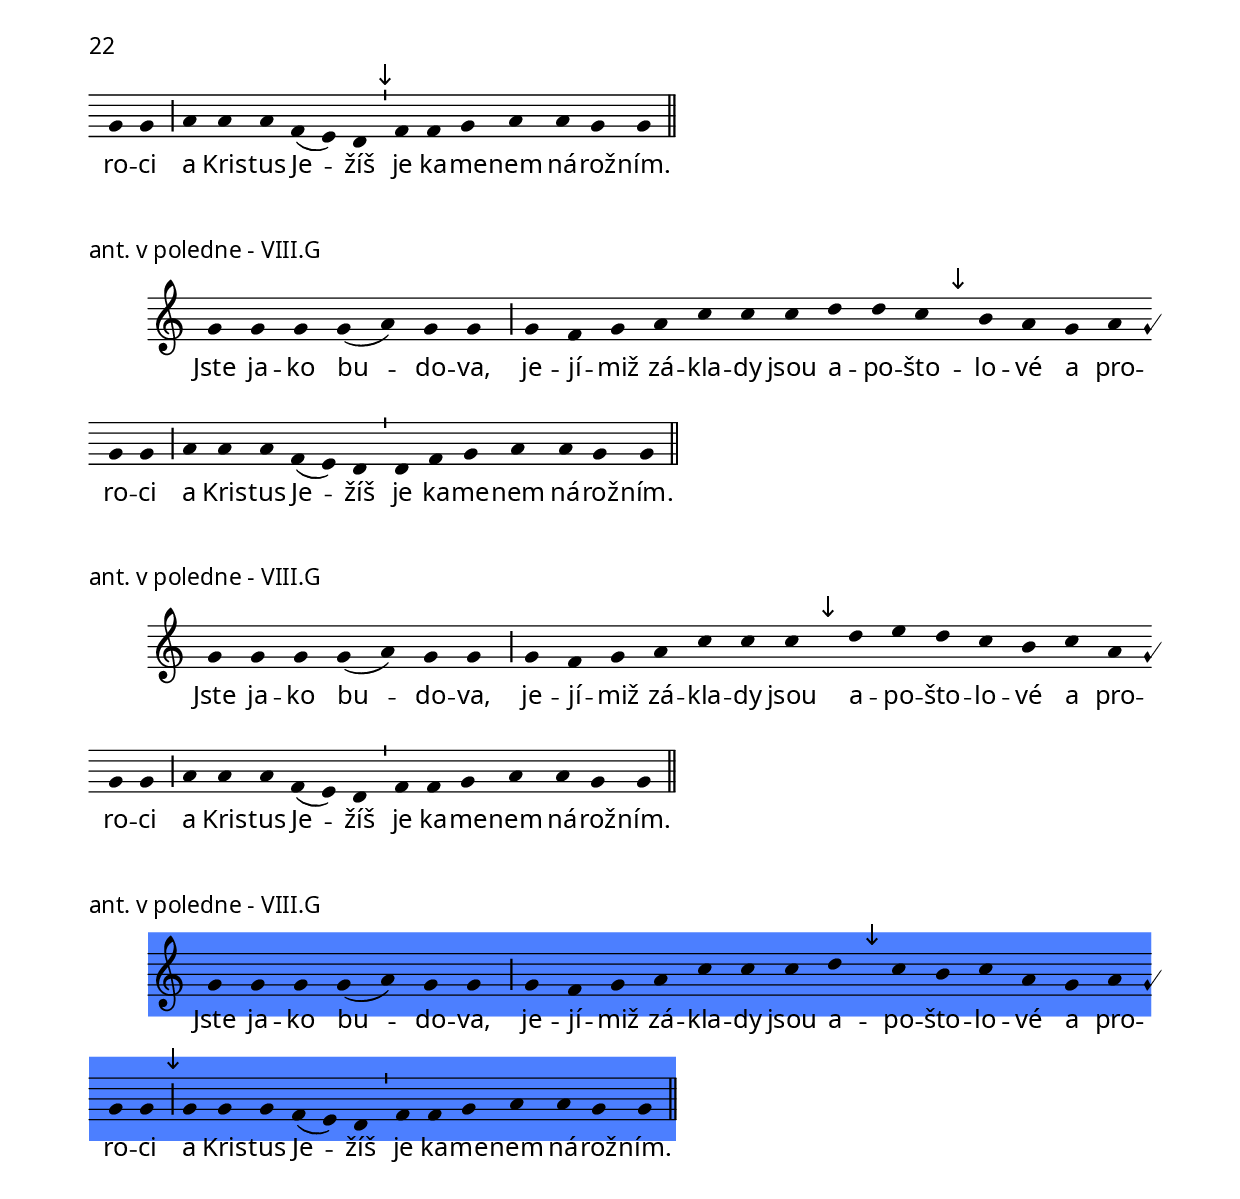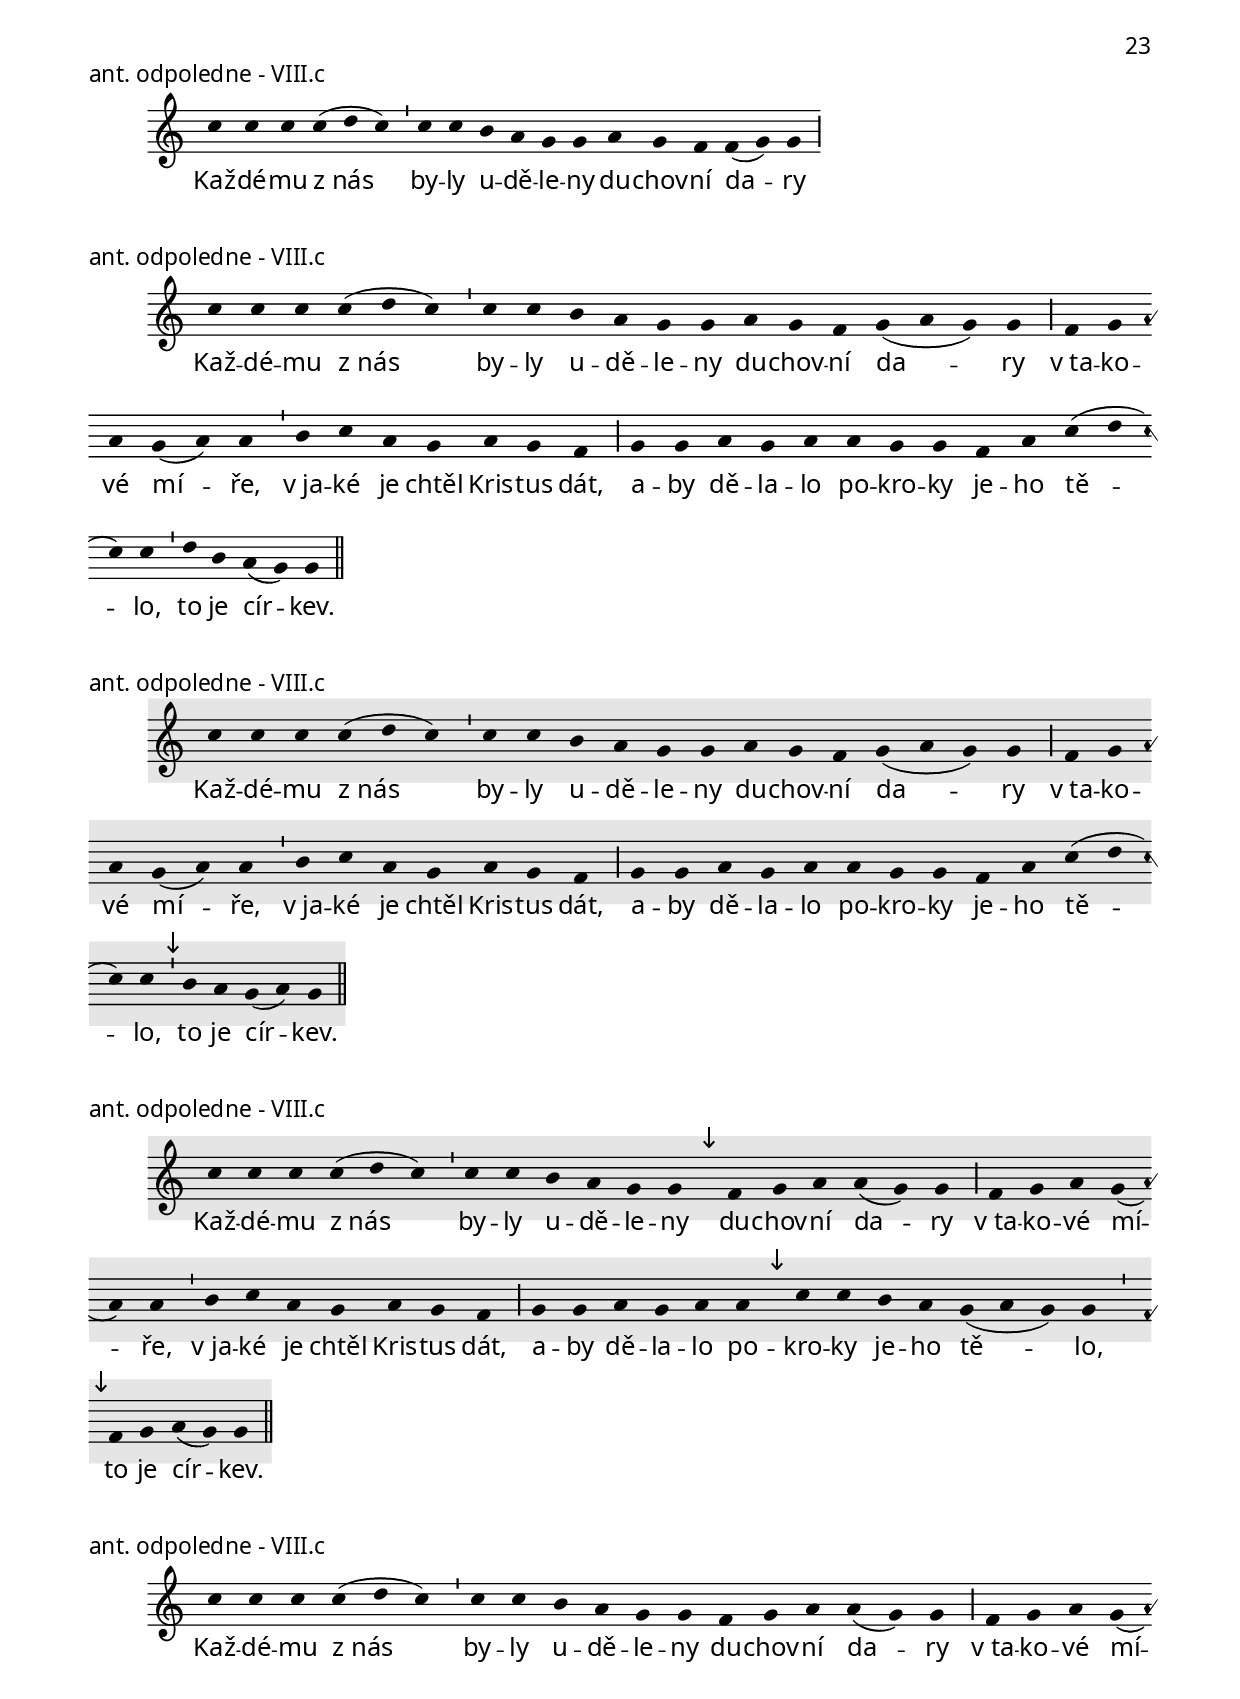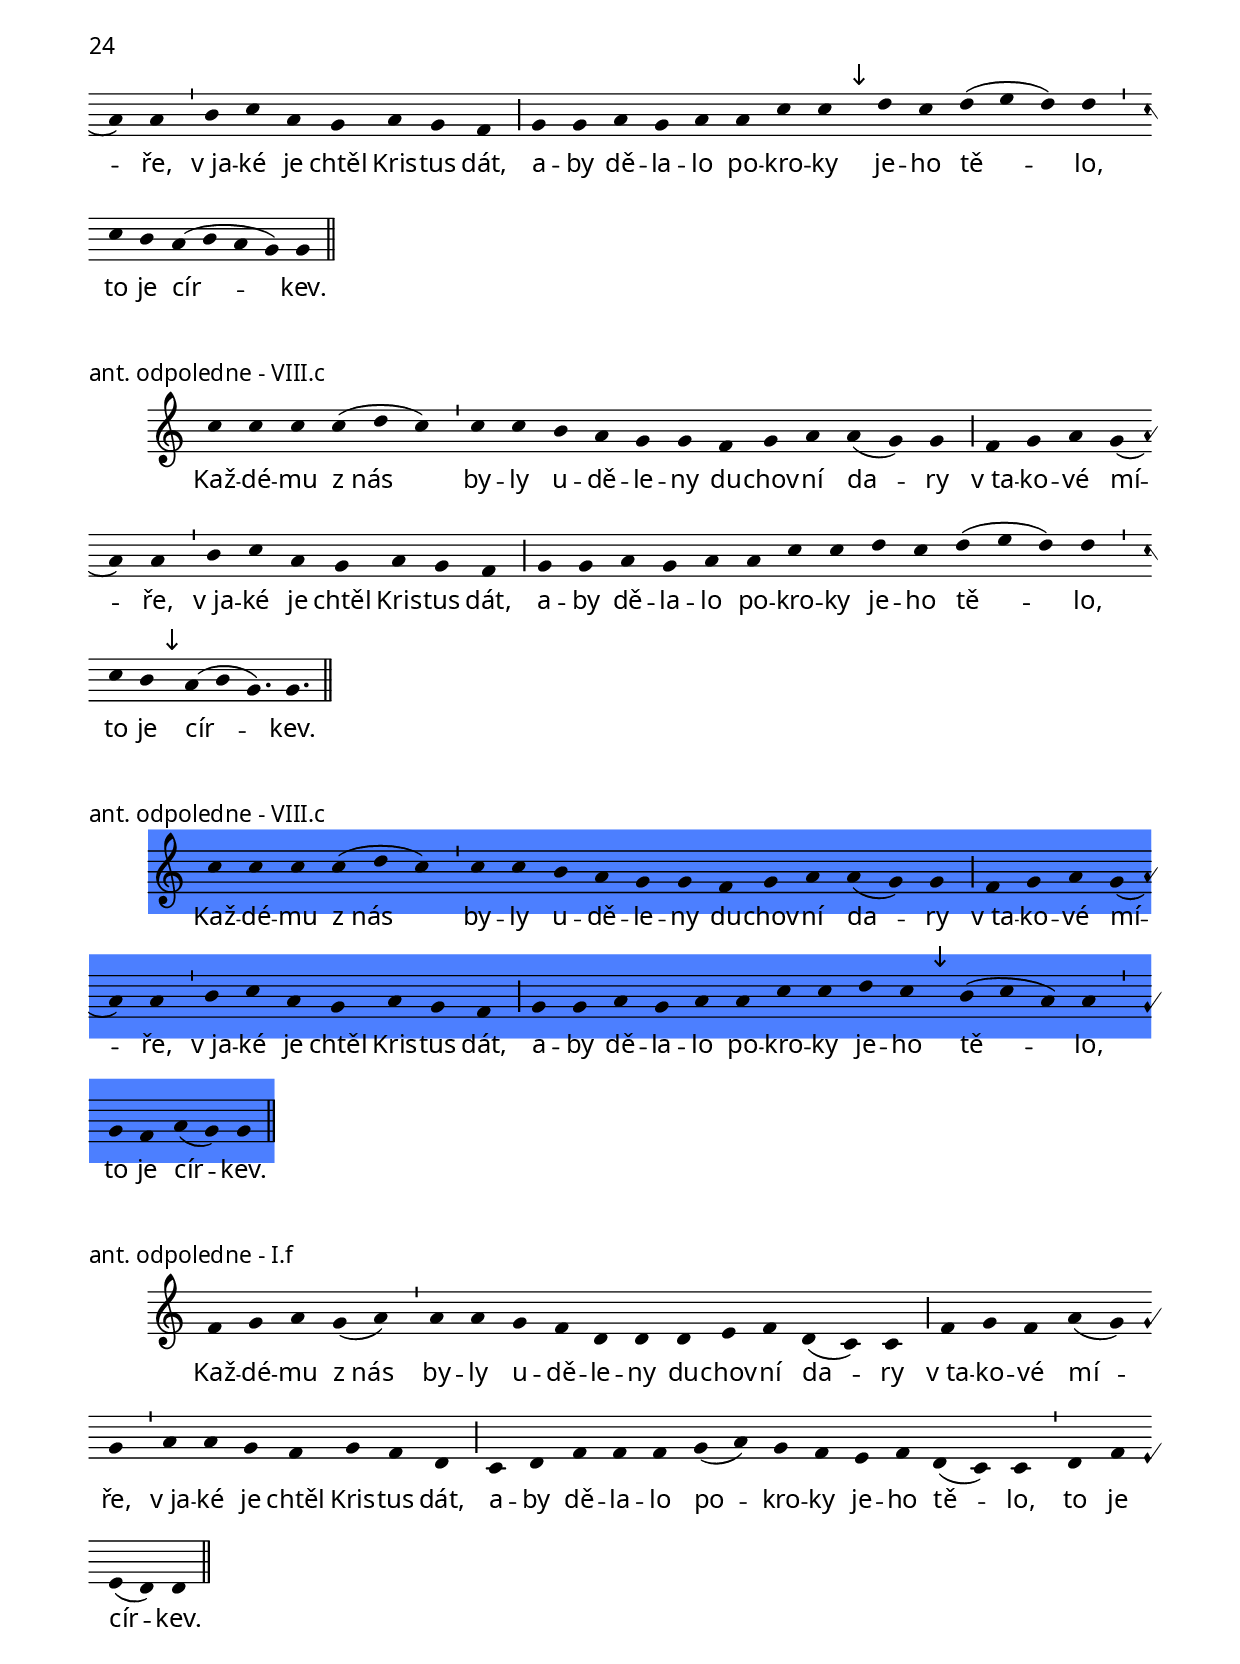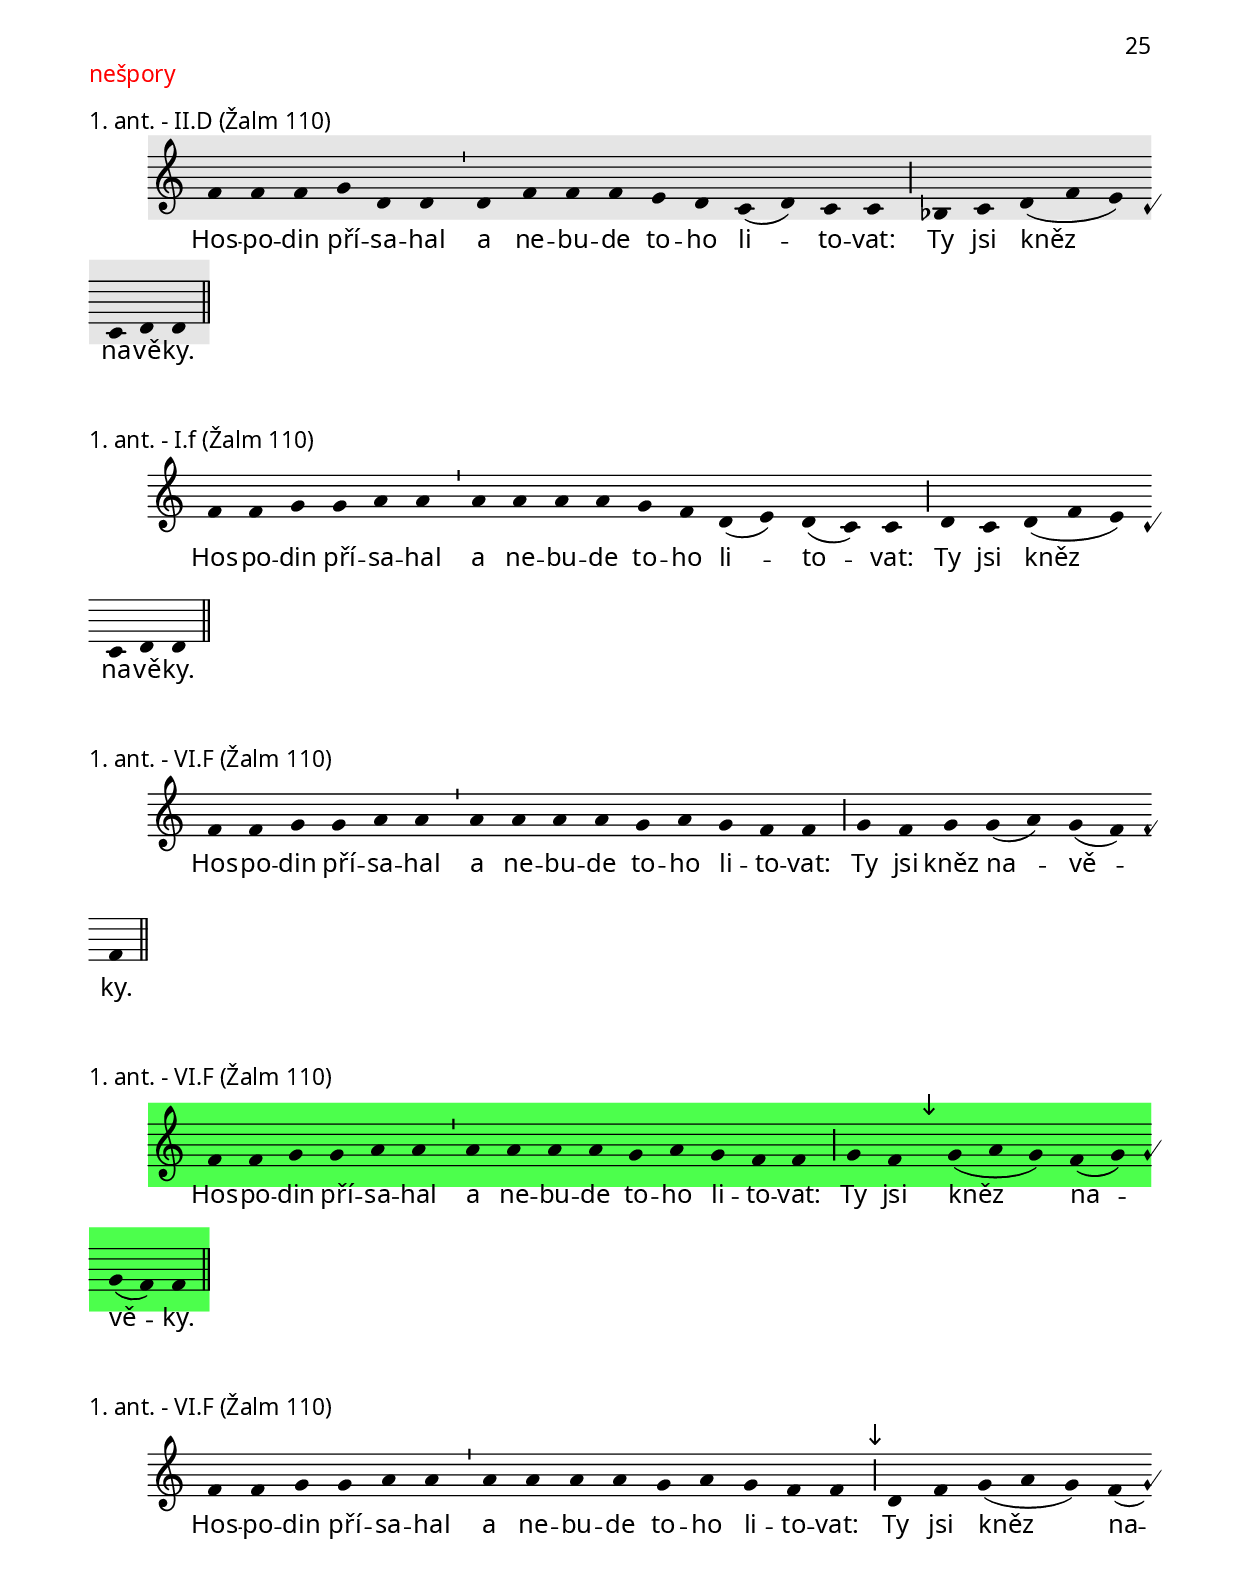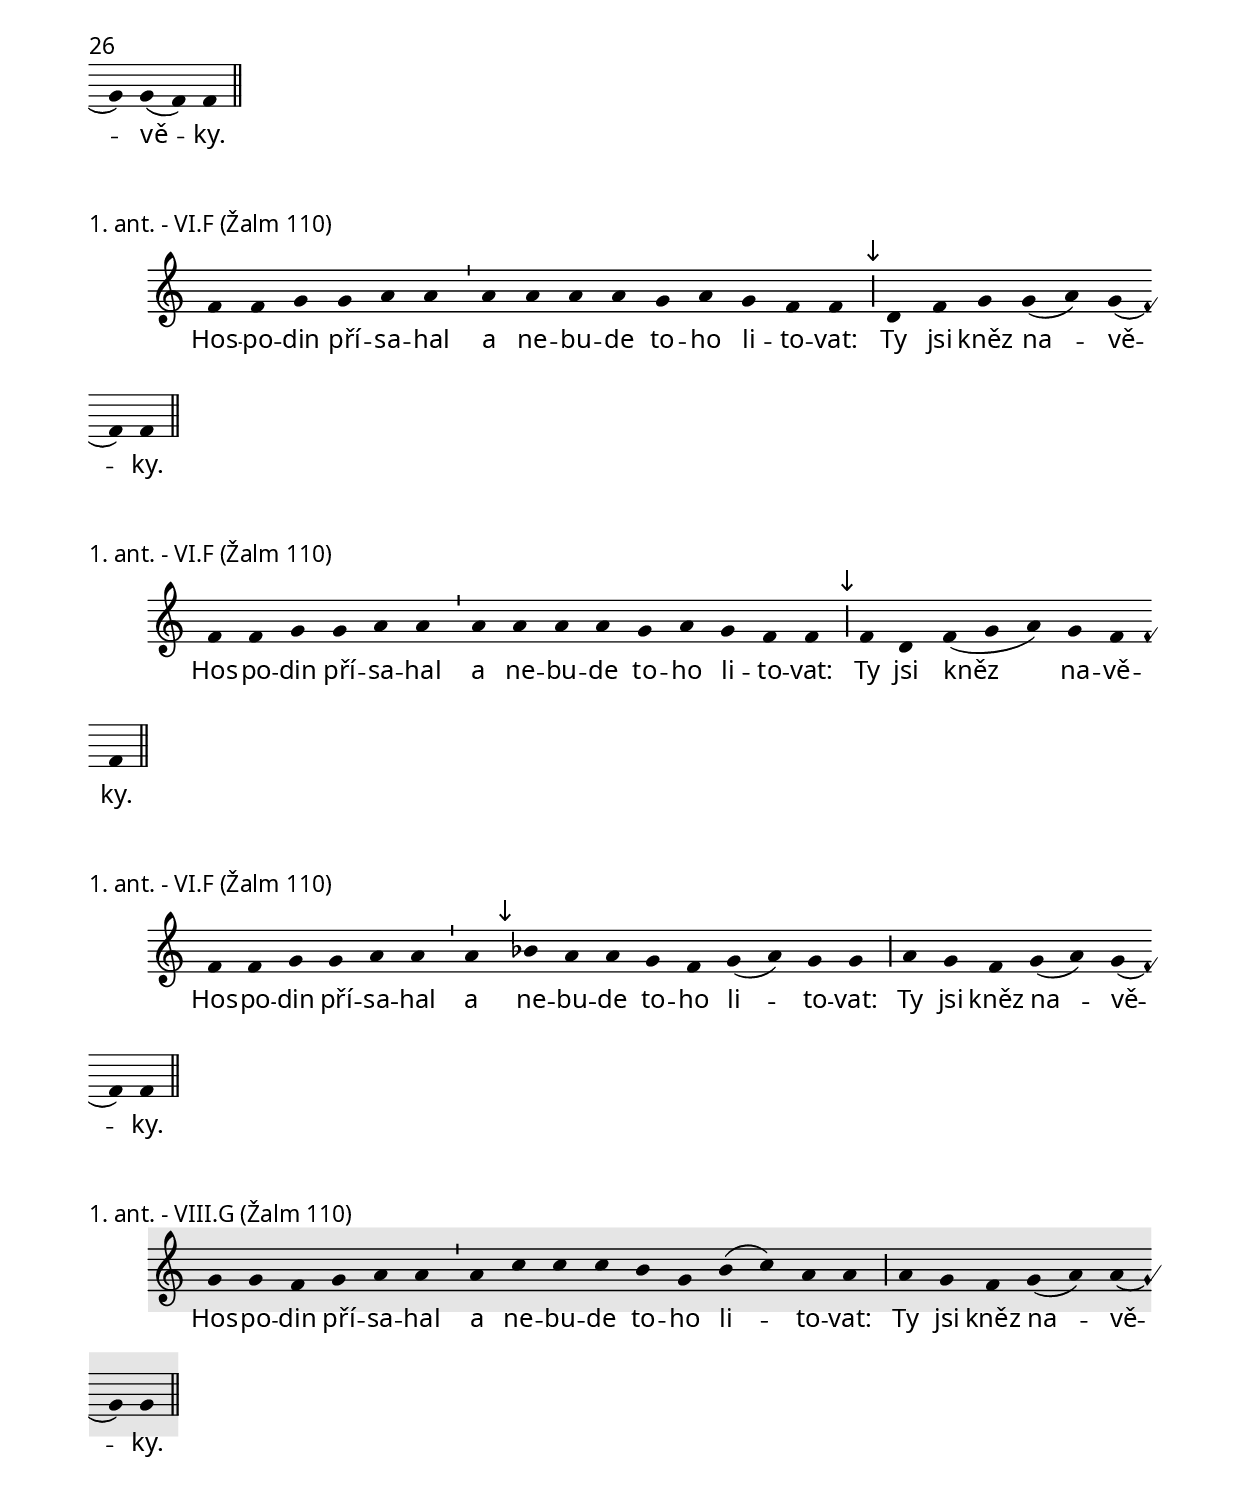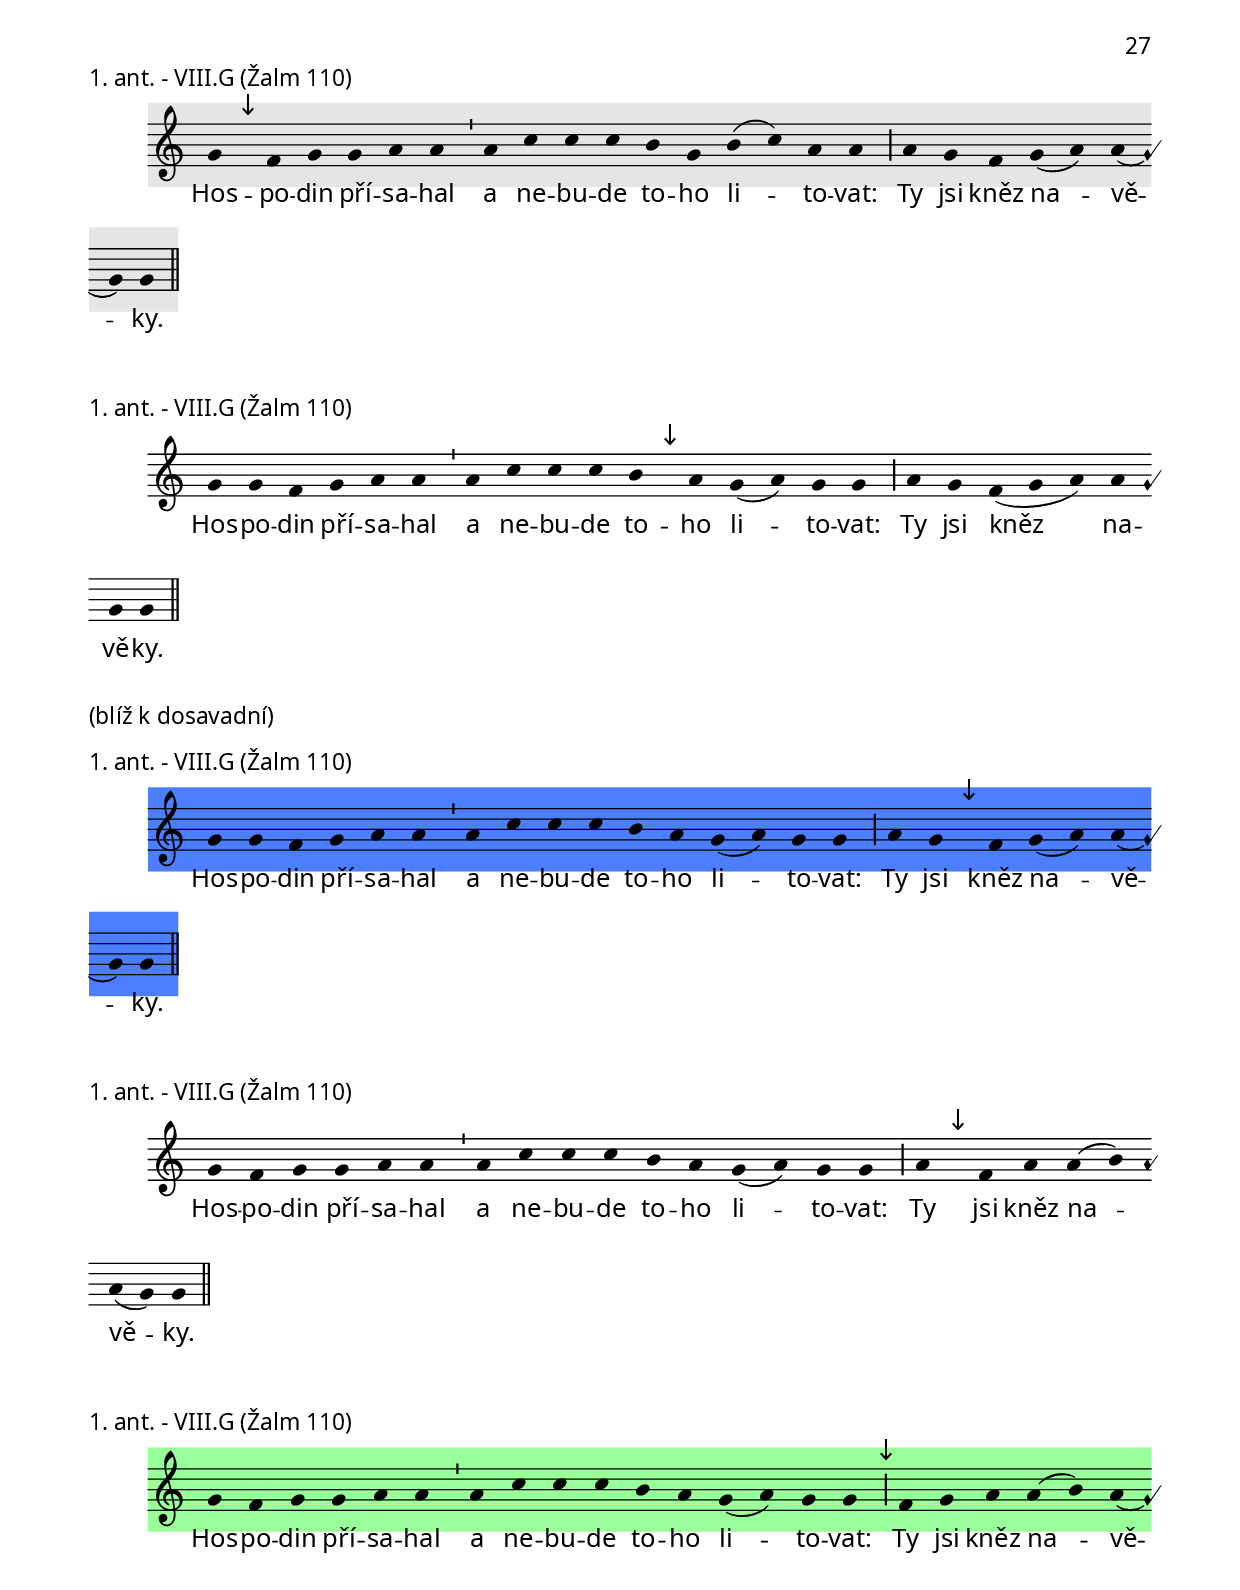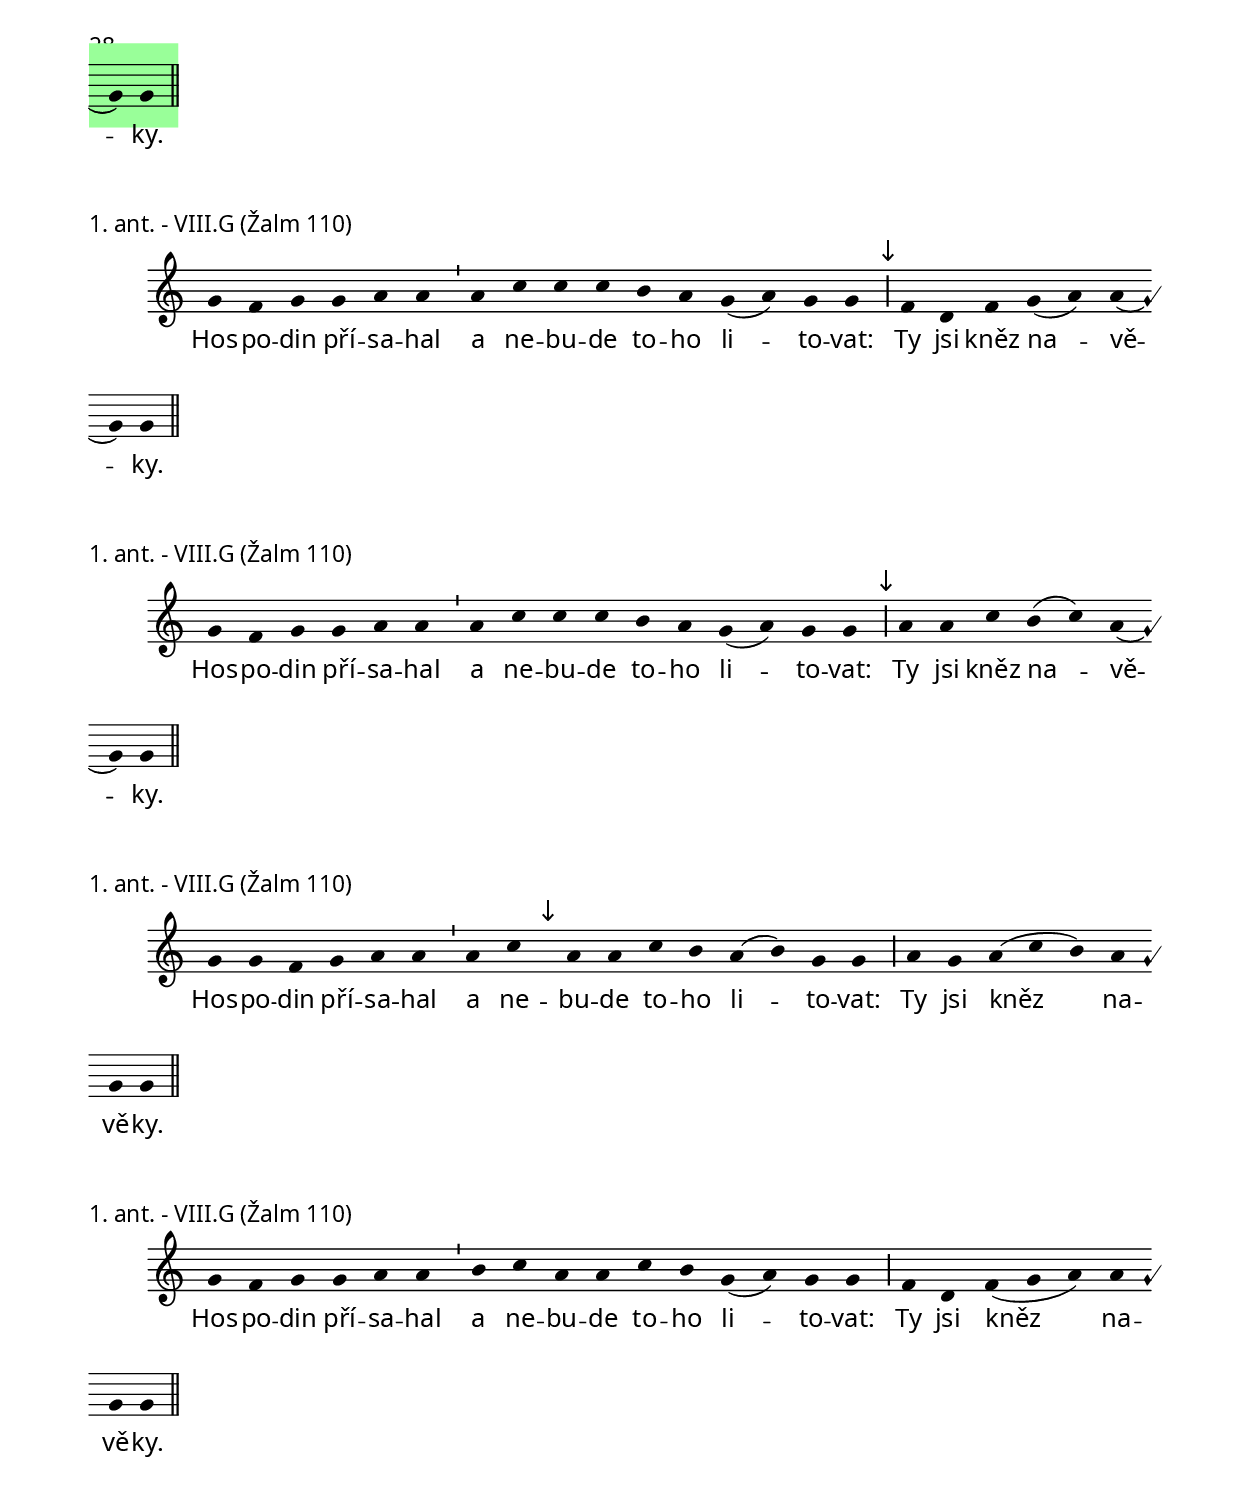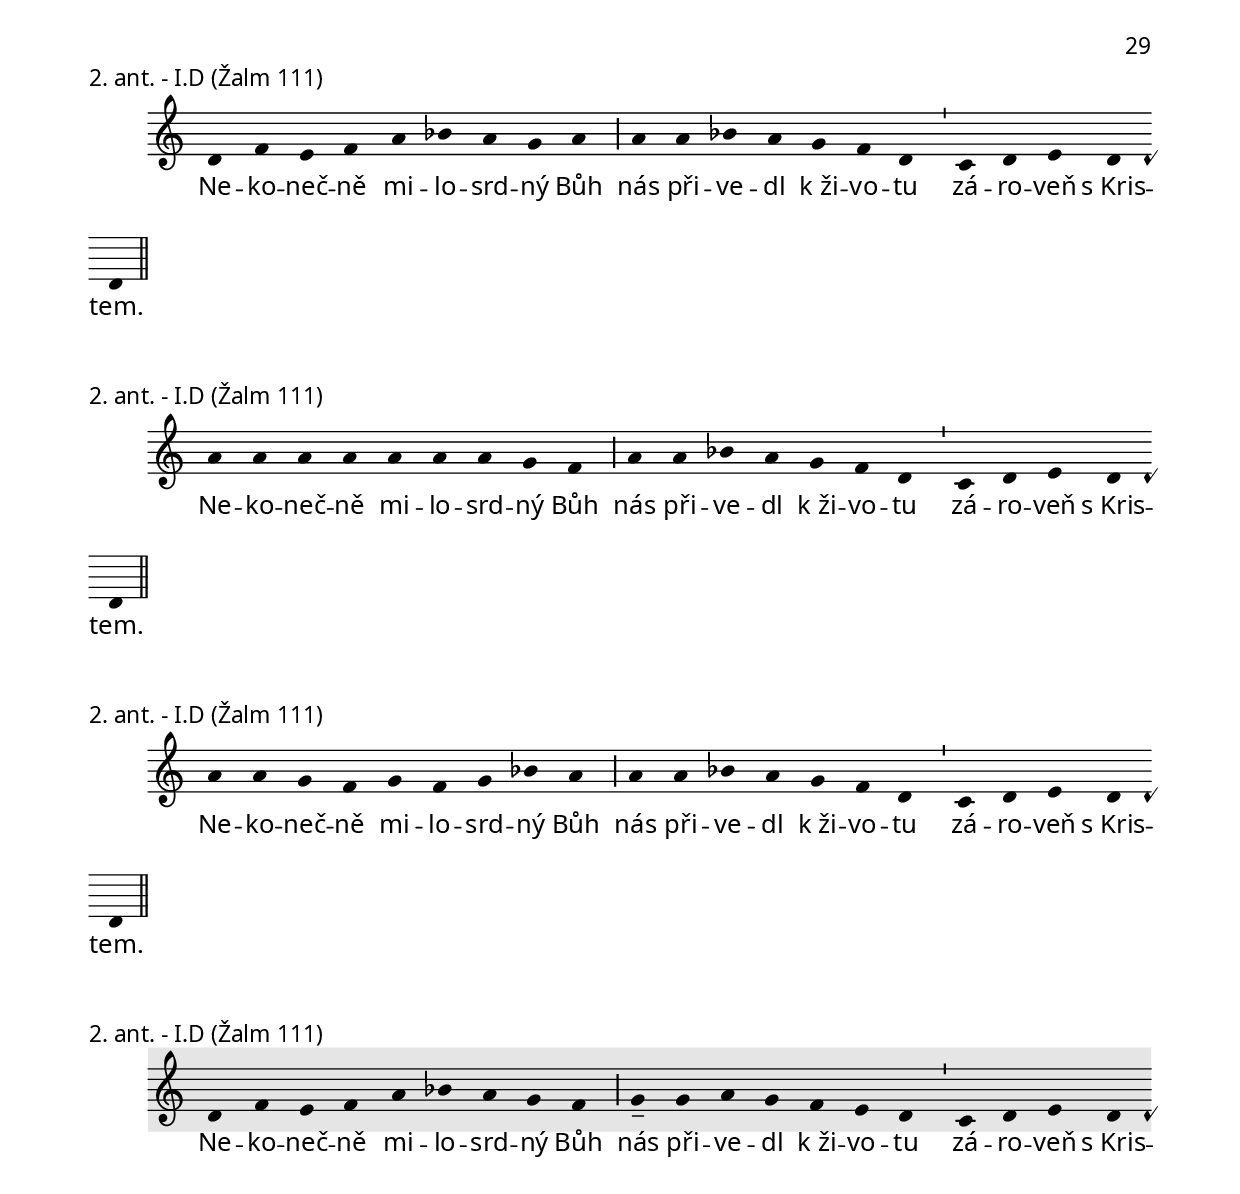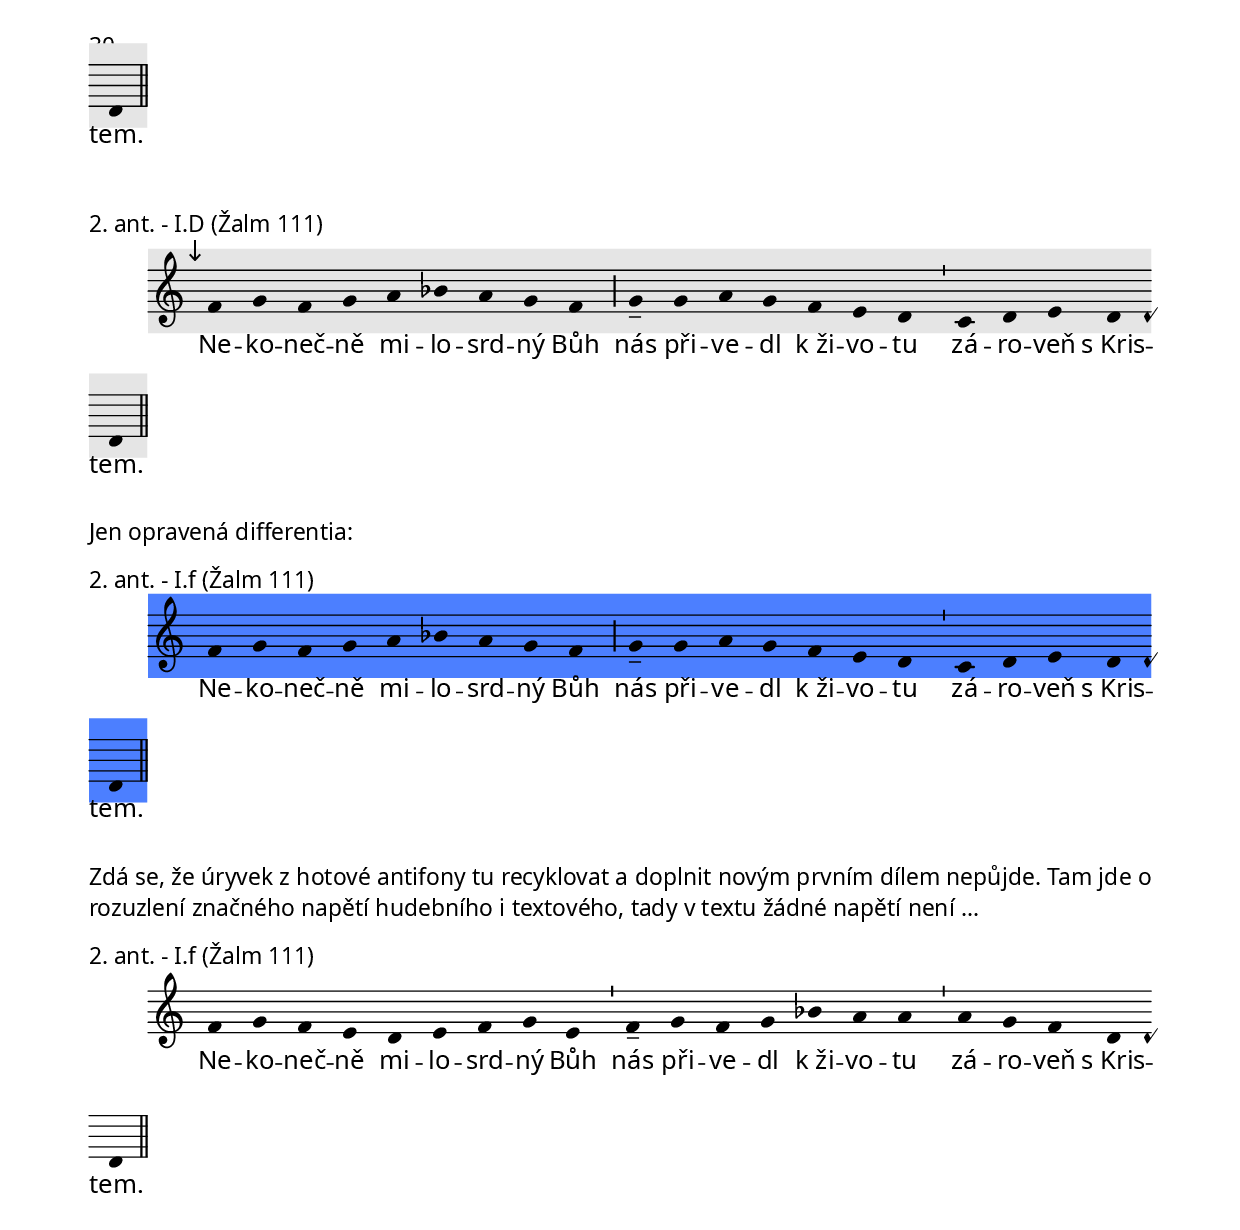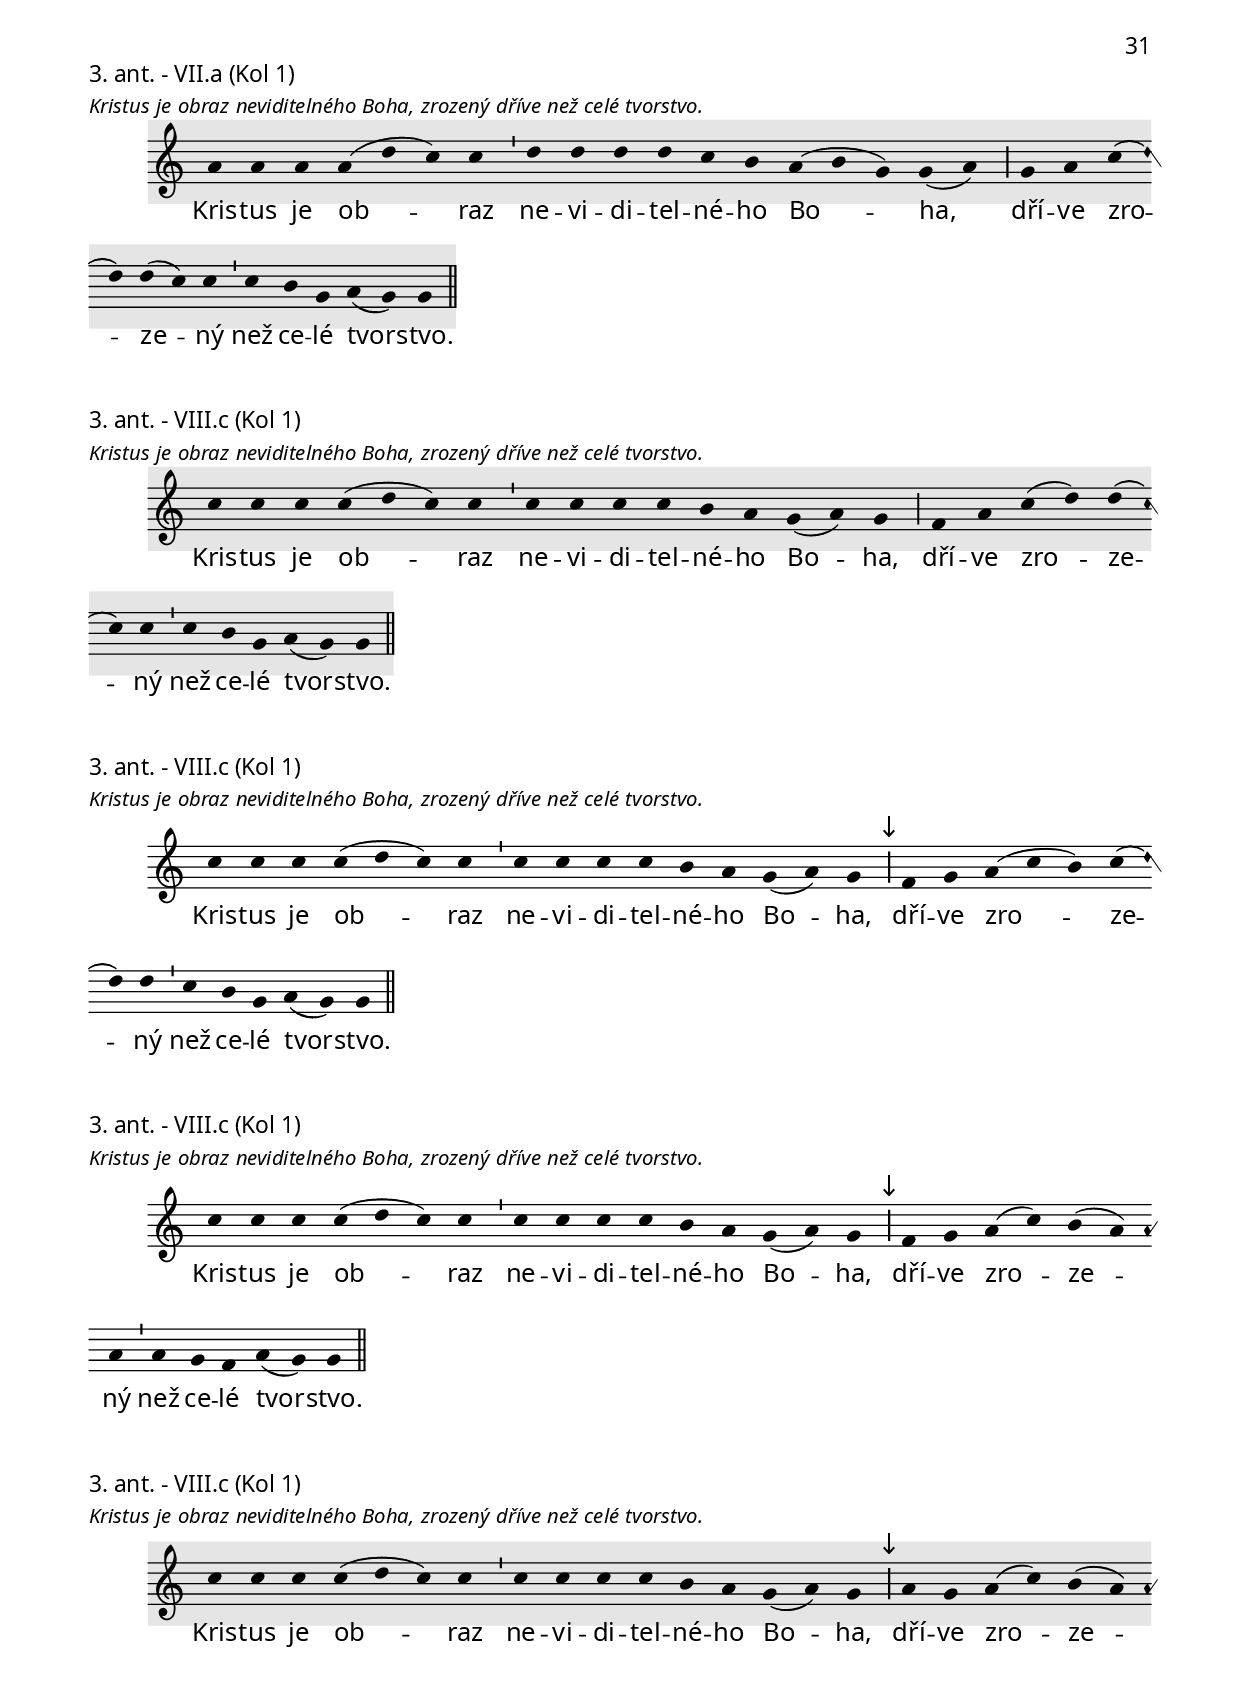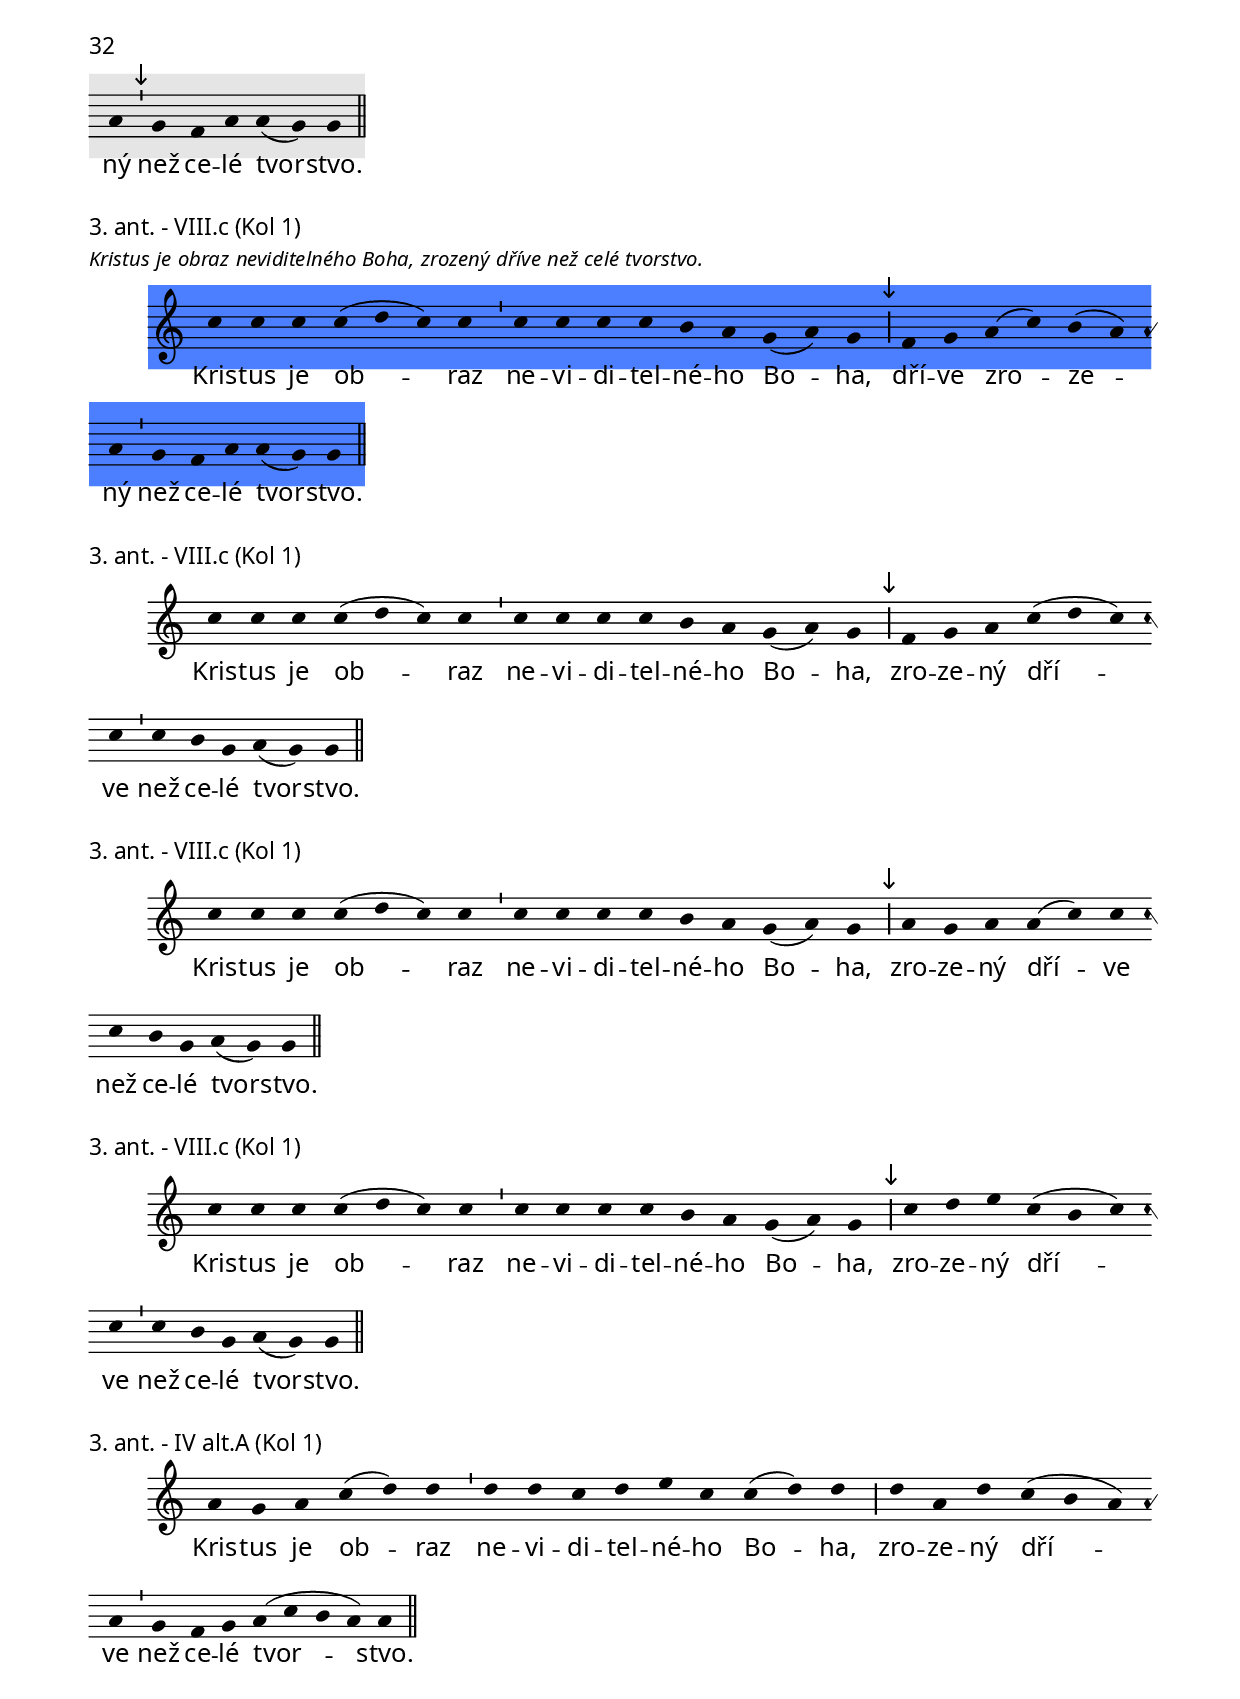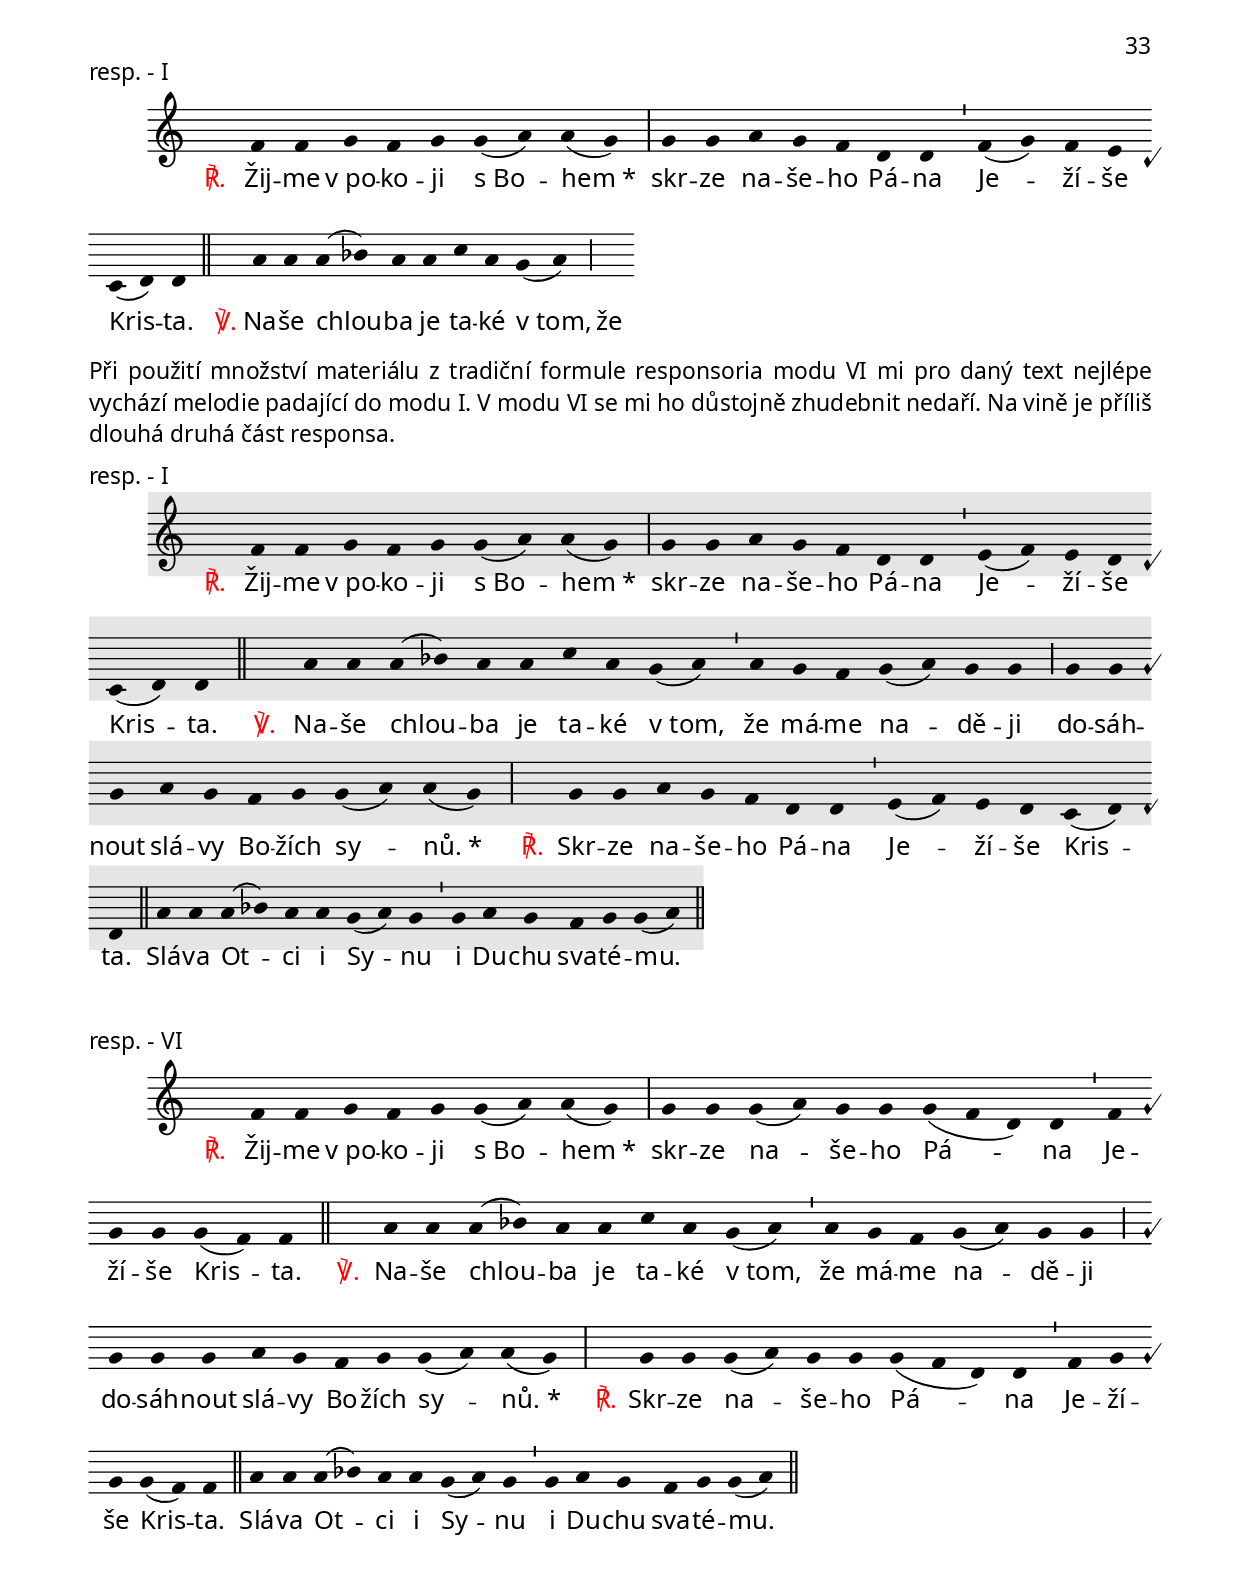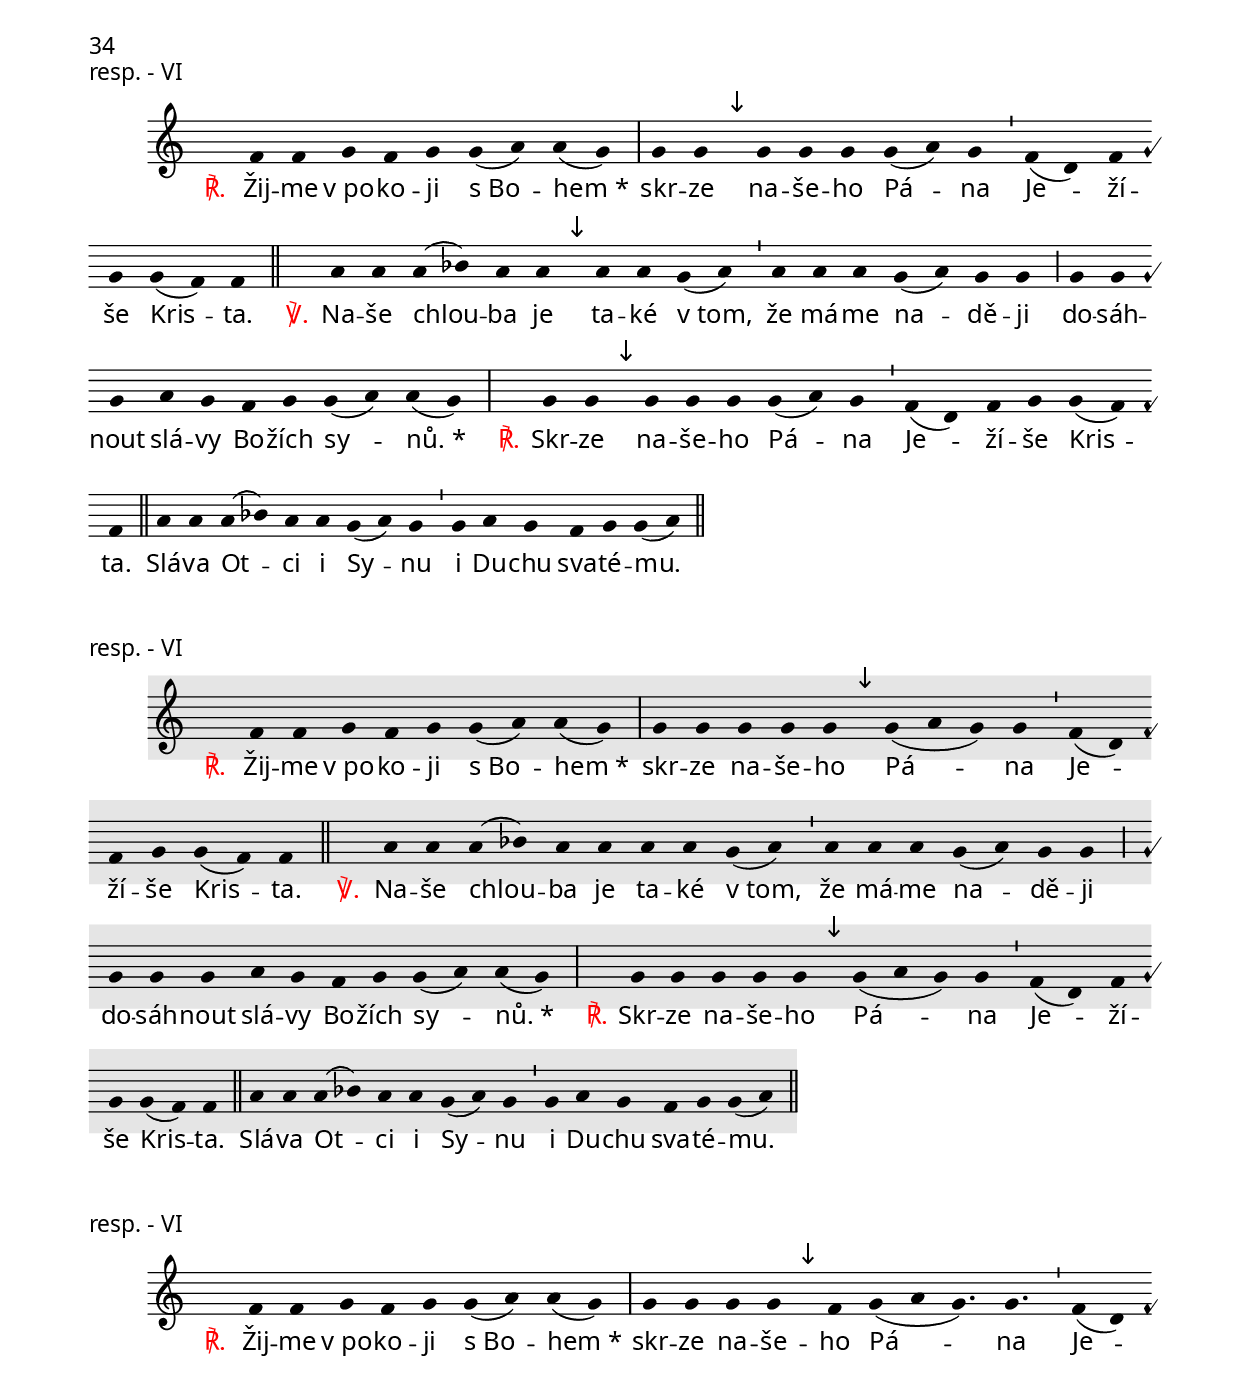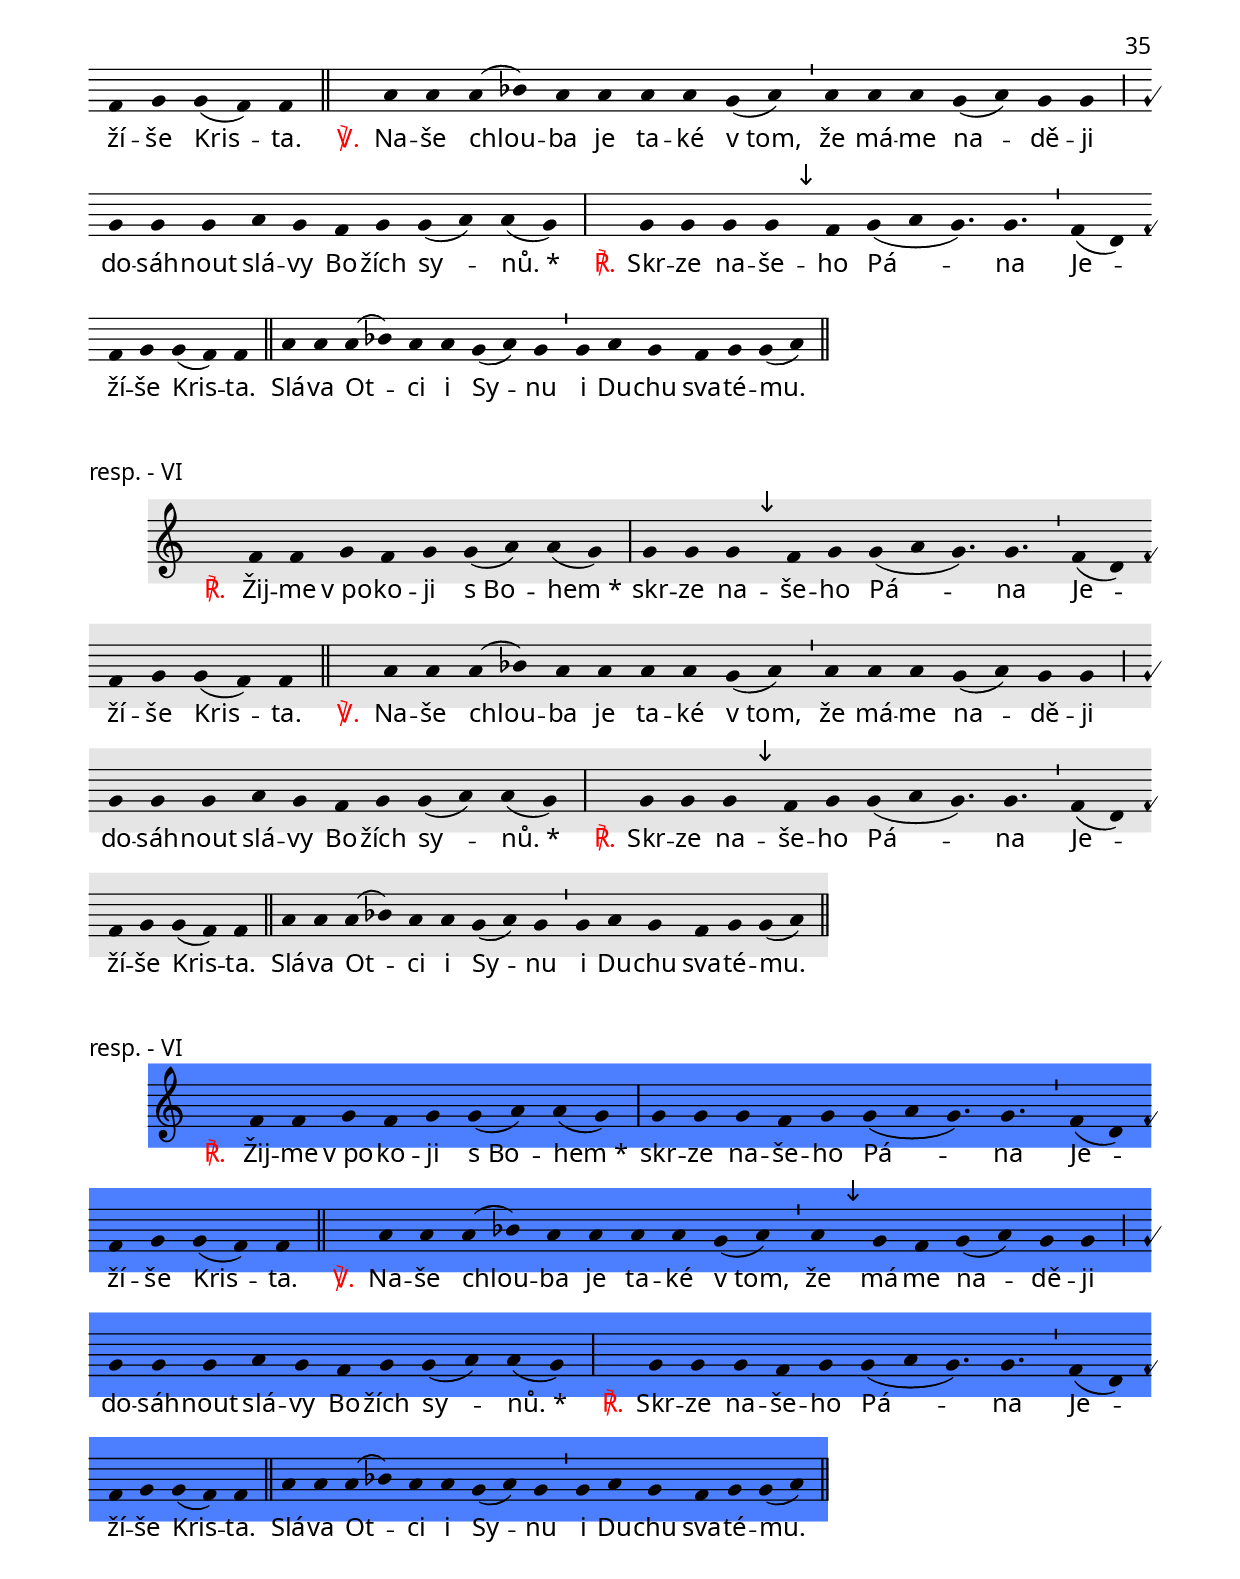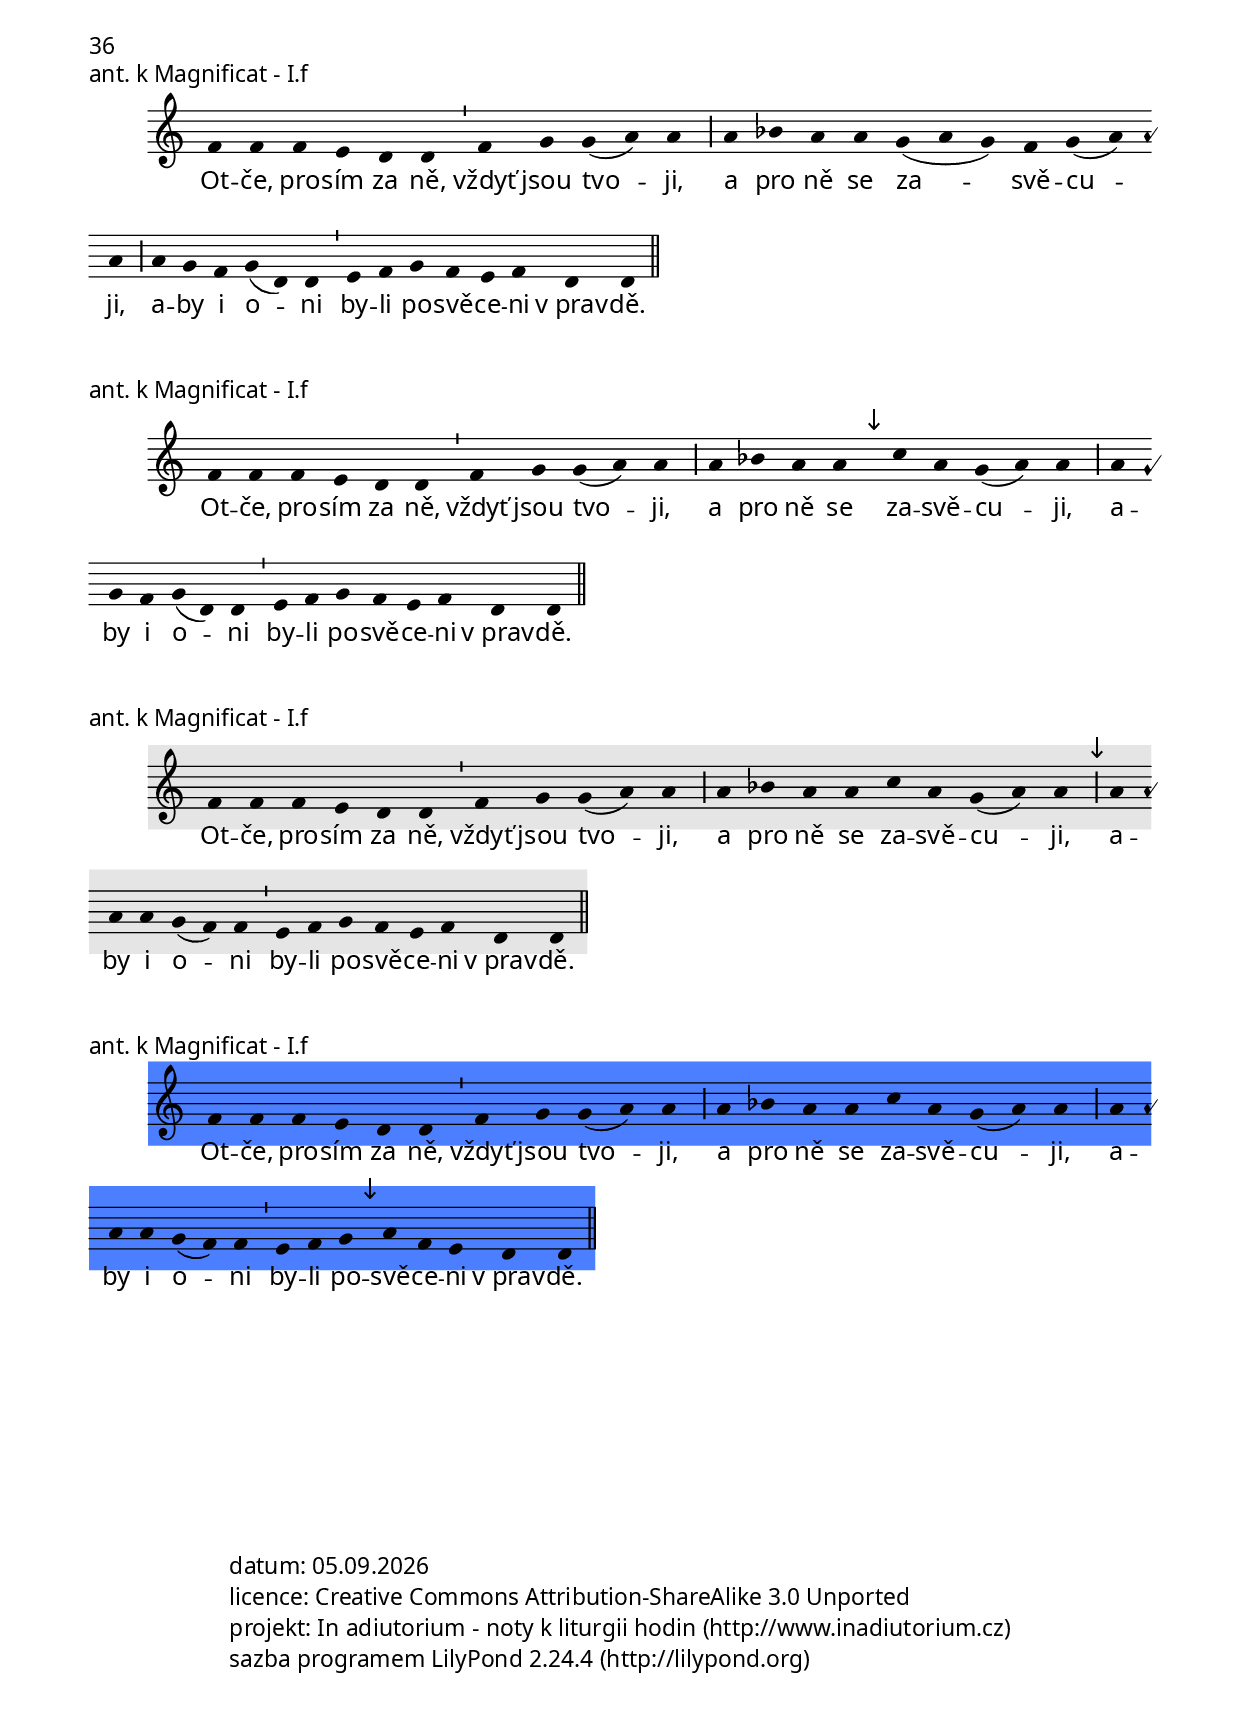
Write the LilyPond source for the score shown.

\version "2.19.16"

\include "spolecne.ly"
\include "dilyresponsorii.ly"

\header {
  title = \markup\titleSvatek
            "Ježíše Krista, nejvyššího a věčného kněze"
            "svátek"
            "čtvrtek po slavnosti Seslání Ducha Svatého"
  composer = "Jakub Pavlík"
}

\markup {\nadpisHodinka {"invitatorium"}}

\markup\italic{
  Latinské texty:
  \italic{
    Christo qui sempitérnum habet sacerdótium, glóriam reddámus.
  }
}

\score {
  \relative c'' {
    \zvyraznovacSedy
    \choralniRezim
    d4 d c b a( b a g) g \barMin
    f g a c b g g \barFinalis
  }
  \addlyrics {
    O -- sla -- vuj -- me Kris -- ta,
    je -- ho kněž -- ství je věč -- né.
  }
  \header {
    quid = "ant."
    modus = "VII"
    differentia = "d"
    psalmus = ""
    id = "invit"
    piece = \markup {\sestavTitulekBezZalmu}
  }
}

\score {
  \relative c'' {
    \choralniRezim
    d4 d c b a( b a g) g \barMin
    f g \mark\sipka a( c) c b g g \barFinalis
  }
  \addlyrics {
    O -- sla -- vuj -- me Kris -- ta,
    je -- ho kněž -- ství je věč -- né.
  }
  \header {
    quid = "ant."
    modus = "VII"
    differentia = "d"
    psalmus = ""
    id = "invit"
    piece = \markup {\sestavTitulekBezZalmu}
  }
}

\score {
  \relative c'' {
    \choralniRezim
    d4 d c b a( b a g) g \barMin
    \mark\sipka a g f g a g g \barFinalis
  }
  \addlyrics {
    O -- sla -- vuj -- me Kris -- ta,
    je -- ho kněž -- ství je věč -- né.
  }
  \header {
    quid = "ant."
    modus = "VII"
    differentia = "d"
    psalmus = ""
    id = "invit"
    piece = \markup {\sestavTitulekBezZalmu}
  }
}

\markup\justify{
  Podobně stručných a co do struktury textu podobných invitatorií,
  z nichž by se dalo vyjít, v korpusu moc není.
}

\score {
  \relative c'' {
    \choralniRezim
    c4 d e d c( d c b) c \barMaior
    a g a c b g( a) a \barFinalis
  }
  \addlyrics {
    O -- sla -- vuj -- me Kris -- ta,
    je -- ho kněž -- ství je věč -- né.
  }
  \header {
    quid = "ant."
    modus = "IV alt"
    differentia = "c"
    psalmus = ""
    fial = "antifony/invitatoria.ly#t2po?zacatek"
    id = "invit"
    piece = \markup {\sestavTitulekBezZalmu}
  }
}

\markup{
  ... spíš takhle:
}

\score {
  \relative c' {
    \choralniRezim
    f4 g a g f( g f e) f \barMaior
    d c d f e c( d) d \barFinalis
  }
  \addlyrics {
    O -- sla -- vuj -- me Kris -- ta,
    je -- ho kněž -- ství je věč -- né.
  }
  \header {
    quid = "ant."
    modus = "I"
    differentia = "f"
    psalmus = ""
    id = "invit"
    piece = \markup {\sestavTitulekBezZalmu}
  }
}

\markup\justify{
  Tohle volně napodobuje \fial-link "commune/commune_maria.ly#invit1" a další podobná:
}

\score {
  \relative c' {
    \choralniRezim
    d4 e f f e( f g a) a \barMin
    g f e( f) d c c( d) d \barFinalis
  }
  \addlyrics {
    O -- sla -- vuj -- me Kris -- ta,
    je -- ho kněž -- ství je věč -- né.
  }
  \header {
    quid = "ant."
    modus = "I"
    differentia = "f"
    psalmus = ""
    id = "invit"
    piece = \markup {\sestavTitulekBezZalmu}
  }
}

\score {
  \relative c' {
    \zvyraznovacZelenyII
    \choralniRezim
    d4 e f f \mark\sipka g( f g a) a \barMin
    g f e( f) d c c( d) d \barFinalis
  }
  \addlyrics {
    O -- sla -- vuj -- me Kris -- ta,
    je -- ho kněž -- ství je věč -- né.
  }
  \header {
    quid = "ant."
    modus = "I"
    differentia = "f"
    psalmus = ""
    id = "invit"
    piece = \markup {\sestavTitulekBezZalmu}
  }
}

\score {
  \relative c'' {
    \zvyraznovacSedy
    \choralniRezim
    a4 a g f g( a bes a) g( a) \barMin
    a a g( a) g f g( f) f \barFinalis
  }
  \addlyrics {
    O -- sla -- vuj -- me Kris -- ta,
    je -- ho kněž -- ství je věč -- né.
  }
  \header {
    quid = "ant."
    modus = "VI"
    differentia = "F"
    psalmus = ""
    id = "invit"
    piece = \markup {\sestavTitulekBezZalmu}
  }
}

\score {
  \relative c'' {
    \choralniRezim
    a4 a g f g( a bes a) g( a) \barMin
    \mark\sipka g f g( a) g f g( f) f \barFinalis
  }
  \addlyrics {
    O -- sla -- vuj -- me Kris -- ta,
    je -- ho kněž -- ství je věč -- né.
  }
  \header {
    quid = "ant."
    modus = "VI"
    differentia = "F"
    psalmus = ""
    id = "invit"
    piece = \markup {\sestavTitulekBezZalmu}
  }
}

\score {
  \relative c'' {
    \zvyraznovacModry
    \choralniRezim
    a4 a g f \mark\sipka g( a g) g \barMin
    f g a g f g( f) f \barFinalis
  }
  \addlyrics {
    O -- sla -- vuj -- me Kris -- ta,
    je -- ho kněž -- ství je věč -- né.
  }
  \header {
    quid = "ant."
    modus = "VI"
    differentia = "F"
    psalmus = ""
    id = "invit"
    piece = \markup {\sestavTitulekBezZalmu}
  }
}

\pageBreak

\markup {\nadpisHodinka {"modlitba se čtením"}}

\score {
  \relative c' {
    \zvyraznovacModry
    \choralniRezim
    e4( g a) a( b) a a a( b) a g( f) e( d) \barMaior
    c d( e) e e( f g) f e d e e \barFinalis
  }
  \addlyrics {
    Po -- žá -- dal jsem_* své -- ho Ot -- ce,
    a dal mi v_ma -- je -- tek ná -- ro -- dy.
  }
  \header {
    quid = "1. ant."
    modus = "IV"
    differentia = "E"
    psalmus = "Žalm 2"
    fial = "velikonoce_velikonocnioktav.ly#po-mc-a2?-aleluja"
    id = "mc-a1"
    piece = \markup {\sestavTitulek}
  }
}

\score {
  \relative c' {
    \choralniRezim
    e4( g a) a( b) a a a( b) a g( f) e( d) \barMaior
    c d( e) e \mark\sipka f( g) f e d e e \barFinalis
  }
  \addlyrics {
    Po -- žá -- dal jsem_* své -- ho Ot -- ce,
    a dal mi v_ma -- je -- tek ná -- ro -- dy.
  }
  \header {
    quid = "1. ant."
    modus = "IV"
    differentia = "E"
    psalmus = "Žalm 2"
    fial = "velikonoce_velikonocnioktav.ly#po-mc-a2?zacatek=19"
    id = "mc-a1"
    piece = \markup {\sestavTitulek}
  }
}

\score {
  \relative c' {
    \choralniRezim
    e4( g a) a( b) a a a( b) a g( f) e( d) \barMaior
    c d( e) e f( g) \mark\sipka a g f e e \barFinalis
  }
  \addlyrics {
    Po -- žá -- dal jsem_* své -- ho Ot -- ce,
    a dal mi v_ma -- je -- tek ná -- ro -- dy.
  }
  \header {
    quid = "1. ant."
    modus = "IV"
    differentia = "E"
    psalmus = "Žalm 2"
    fial = "velikonoce_velikonocnioktav.ly#po-mc-a2?zacatek=19"
    id = "mc-a1"
    piece = \markup {\sestavTitulek}
  }
}

\pageBreak

\score {
  \relative c' {
    \choralniRezim
    d4 f e d e d c( d) d \barMin
    c d c b a a \barMaior
    d c d f e c( d) d \barFinalis
  }
  \addlyrics {
    Při -- ná -- šej -- te sa -- mi se -- be
    ja -- ko o -- běť ži -- vou,
    sva -- tou a Bo -- hu mi -- lou.

  }
  \header {
    quid = "2. ant."
    modus = "II"
    differentia = "D"
    psalmus = "Žalm 40-I"
    id = "mc-a2"
    piece = \markup {\sestavTitulek}
  }
}

\score {
  \relative c' {
    \choralniRezim
    d4 f e d e f d( c) c \barMin
    f f g a f( g f d) d \barMaior
    c d e f e c( d) d \barFinalis
  }
  \addlyrics {
    Při -- ná -- šej -- te sa -- mi se -- be
    ja -- ko o -- běť ži -- vou,
    sva -- tou a Bo -- hu mi -- lou.

  }
  \header {
    quid = "2. ant."
    modus = "II"
    differentia = "D"
    psalmus = "Žalm 40-I"
    id = "mc-a2"
    piece = \markup {\sestavTitulek}
  }
}

\score {
  \relative c'' {
    \zvyraznovacSedy
    \choralniRezim
    g4( a g) g( c) c c d c d( c) c \barMin
    c c c( d) c a( b a g) g \barMaior
    g f d f( g) a g g \barFinalis
  }
  \addlyrics {
    Při -- ná -- šej -- te sa -- mi se -- be
    ja -- ko o -- běť ži -- vou,
    sva -- tou a Bo -- hu mi -- lou.

  }
  \header {
    quid = "2. ant."
    modus = "VIII"
    differentia = "G"
    psalmus = "Žalm 40-I"
    id = "mc-a2"
    piece = \markup {\sestavTitulek}
  }
}

\score {
  \relative c'' {
    \choralniRezim
    g4( a g) g( c) c c d c d( c) c \barMin
    c c c( d) c a( b a g) g \barMaior
    \mark\sipka a g f g a a( g) g \barFinalis
  }
  \addlyrics {
    Při -- ná -- šej -- te sa -- mi se -- be
    ja -- ko o -- běť ži -- vou,
    sva -- tou a Bo -- hu mi -- lou.

  }
  \header {
    quid = "2. ant."
    modus = "VIII"
    differentia = "G"
    psalmus = "Žalm 40-I"
    id = "mc-a2"
    piece = \markup {\sestavTitulek}
  }
}

\score {
  \relative c' {
    \zvyraznovacSedy
    \choralniRezim
    f4 a a a g f f( g) g \barMin
    g a g f d d \barMaior
    c d f g f e( d) d \barFinalis
  }
  \addlyrics {
    Při -- ná -- šej -- te sa -- mi se -- be
    ja -- ko o -- běť ži -- vou,
    sva -- tou a Bo -- hu mi -- lou.

  }
  \header {
    quid = "2. ant."
    modus = "I"
    differentia = "f"
    psalmus = "Žalm 40-I"
    id = "mc-a2"
    piece = \markup {\sestavTitulek}
  }
}

\score {
  \relative c' {
    \choralniRezim
    f4 a a a g f f( g) g \barMin
    g a g f d d \barMaior
    c d f g \mark\sipka a g( f) f \barFinalis
  }
  \addlyrics {
    Při -- ná -- šej -- te sa -- mi se -- be
    ja -- ko o -- běť ži -- vou,
    sva -- tou a Bo -- hu mi -- lou.

  }
  \header {
    quid = "2. ant."
    modus = "VI"
    differentia = "F"
    psalmus = "Žalm 40-I"
    id = "mc-a2"
    piece = \markup {\sestavTitulek}
  }
}

\score {
  \relative c' {
    \choralniRezim
    f4 a a a g f f( g) g \barMin
    g a g f d d \barMaior
    c d \mark\sipka e f d c( d) d \barFinalis
  }
  \addlyrics {
    Při -- ná -- šej -- te sa -- mi se -- be
    ja -- ko o -- běť ži -- vou,
    sva -- tou a Bo -- hu mi -- lou.

  }
  \header {
    quid = "2. ant."
    modus = "I"
    differentia = "f"
    psalmus = "Žalm 40-I"
    id = "mc-a2"
    piece = \markup {\sestavTitulek}
  }
}

\score {
  \relative c' {
    \zvyraznovacSedy
    \choralniRezim
    f4 \mark\sipka g a a g f f( g) g \barMin
    g a g f d d \barMaior
    \mark\sipka d c d f e c( d) d \barFinalis
  }
  \addlyrics {
    Při -- ná -- šej -- te sa -- mi se -- be
    ja -- ko o -- běť ži -- vou,
    sva -- tou a Bo -- hu mi -- lou.

  }
  \header {
    quid = "2. ant."
    modus = "I"
    differentia = "f"
    psalmus = "Žalm 40-I"
    id = "mc-a2"
    piece = \markup {\sestavTitulek}
  }
}

\score {
  \relative c' {
    \zvyraznovacModry
    \choralniRezim
    f4 g a a g f f( g) g \barMin
    \mark\sipka a a g f d d \barMaior
    d c d f e c( d) d \barFinalis
  }
  \addlyrics {
    Při -- ná -- šej -- te sa -- mi se -- be
    ja -- ko o -- běť ži -- vou,
    sva -- tou a Bo -- hu mi -- lou.

  }
  \header {
    quid = "2. ant."
    modus = "I"
    differentia = "f"
    psalmus = "Žalm 40-I"
    id = "mc-a2"
    piece = \markup {\sestavTitulek}
  }
}

\pageBreak

\score {
  \relative c'' {
    \choralniRezim
    a4 a g a g g( f) f \barMin
    f g f g f e d( c) c \barMin
    d e f g( a g) g( f) f \barFinalis
  }
  \addlyrics {
    Kris -- tus mi -- lo -- val cír -- kev
    a vy -- dal sám se -- be za ni,
    a -- by ji po -- svě -- til.
  }
  \header {
    quid = "3. ant."
    modus = "VI"
    differentia = "F"
    psalmus = "Žalm 85"
    id = "mc-a3"
    piece = \markup {\sestavTitulek}
  }
}

\score {
  \relative c' {
    \zvyraznovacSedy
    \choralniRezim
    e4 e e f d d( e) e \barMaior
    e e( a) a b a g g( a f) f( e) \barMin
    d f g a( g) f( e) e \barFinalis
  }
  \addlyrics {
    Kris -- tus mi -- lo -- val cír -- kev
    a vy -- dal sám se -- be za ni,
    a -- by ji po -- svě -- til.
  }
  \header {
    quid = "3. ant."
    modus = "IV"
    differentia = "E"
    psalmus = "Žalm 85"
    placet = "v _sám sebe_ je přirozeně přízvuk na _sebe_, ne na _sám_; melisma z _ni_ pryč"
    id = "mc-a3"
    piece = \markup {\sestavTitulek}
  }
}

\score {
  \relative c' {
    \choralniRezim
    e4 e e f d d( e) e \barMaior
    e e( a) a \mark\sipka a b g g( a) a \barMin
    a g a f e e \barFinalis
  }
  \addlyrics {
    Kris -- tus mi -- lo -- val cír -- kev
    a vy -- dal sám se -- be za ni,
    a -- by ji po -- svě -- til.
  }
  \header {
    quid = "3. ant."
    modus = "IV"
    differentia = "E"
    psalmus = "Žalm 85"
    id = "mc-a3"
    piece = \markup {\sestavTitulek}
  }
}

\score {
  \relative c' {
    \zvyraznovacSedy
    \choralniRezim
    e4 e e f d d( e) e \barMaior
    e e( a) a a b g g( a) a \barMin
    a g a \mark\sipka a( g) f( e) e \barFinalis
  }
  \addlyrics {
    Kris -- tus mi -- lo -- val cír -- kev
    a vy -- dal sám se -- be za ni,
    a -- by ji po -- svě -- til.
  }
  \header {
    quid = "3. ant."
    modus = "IV"
    differentia = "E"
    psalmus = "Žalm 85"
    id = "mc-a3"
    piece = \markup {\sestavTitulek}
  }
}

\score {
  \relative c' {
    \zvyraznovacSedy
    \choralniRezim
    e4 e e f d d( e) e \barMaior
    e e( a) a a b g g( a) a \barMin
    a g \mark\sipka f a( g) f( e) e \barFinalis
  }
  \addlyrics {
    Kris -- tus mi -- lo -- val cír -- kev
    a vy -- dal sám se -- be za ni,
    a -- by ji po -- svě -- til.
  }
  \header {
    quid = "3. ant."
    modus = "IV"
    differentia = "E"
    psalmus = "Žalm 85"
    id = "mc-a3"
    piece = \markup {\sestavTitulek}
  }
}

\score {
  \relative c' {
    \choralniRezim
    e4 e \mark\sipka f e d d( e) e \barMaior
    e e( a) a a b g g( a) a \barMin
    a g \mark\sipka a g( f) e e \barFinalis
  }
  \addlyrics {
    Kris -- tus mi -- lo -- val cír -- kev
    a vy -- dal sám se -- be za ni,
    a -- by ji po -- svě -- til.
  }
  \header {
    quid = "3. ant."
    modus = "IV"
    differentia = "E"
    psalmus = "Žalm 85"
    id = "mc-a3"
    piece = \markup {\sestavTitulek}
  }
}

\score {
  \relative c' {
    \zvyraznovacModry
    \choralniRezim
    e4 e e f d d( e) e \barMaior
    e e( a) a a \mark\sipka g a b( a g) a \barMin
    a g f a( g) f( e) e \barFinalis
  }
  \addlyrics {
    Kris -- tus mi -- lo -- val cír -- kev
    a vy -- dal sám se -- be za ni,
    a -- by ji po -- svě -- til.
  }
  \header {
    quid = "3. ant."
    modus = "IV"
    differentia = "E"
    psalmus = "Žalm 85"
    id = "mc-a3"
    piece = \markup {\sestavTitulek}
  }
}

\pageBreak

\markup {\nadpisHodinka {"ranní chvály"}}

\score {
  \relative c'' {
    \choralniRezim
    b4 c c a( g) a \barMin
    a g f g( a) b( c) c \barMaior
    c c b a g( a g) f f( g) \barMin

  }
  \addlyrics {
    Kris -- to -- vou kr -- ví
    pro -- li -- tou na kří -- ži
    zjed -- nal O -- tec po -- koj všem,
    jak na ze -- mi, tak na ne -- bi.
  }
  \header {
    quid = "1. ant."
    modus = "III"
    differentia = "b"
    psalmus = "Žalm 63"
    fons = "vanoce_narozenipane.ly#bohorodicka-1ne-a2?zacatek&jiny_text"
    id = "rch-a1"
    piece = \markup {\sestavTitulek}
  }
}

\score {
  \relative c'' {
    \choralniRezim
    b4 c c a( g) a \barMin
    a g f g( a) b( c) c \barMaior
    c a c c b( c a) g a( g) \barMin
  }
  \addlyrics {
    Kris -- to -- vou kr -- ví
    pro -- li -- tou na kří -- ži
    zjed -- nal O -- tec po -- koj všem,
    jak na ze -- mi, tak na ne -- bi.
  }
  \header {
    quid = "1. ant."
    modus = "III"
    differentia = "b"
    psalmus = "Žalm 63"
    fons = "vanoce_narozenipane.ly#bohorodicka-1ne-a2?zacatek&jiny_text"
    id = "rch-a1"
    piece = \markup {\sestavTitulek}
  }
}

\markup\nadpisSkupiny 2

\score {
  \relative c'' {
    \choralniRezim
    a4 a a c a \barMin
    d c b a( g) g( a) a \barMaior
    b c d d d c e( d) \barMin
    a a c b a b( g) g( a) a \barFinalis
  }
  \addlyrics {
    Kris -- to -- vou kr -- ví
    pro -- li -- tou na kří -- ži
    zjed -- nal O -- tec po -- koj všem,
    jak na ze -- mi, tak na ne -- bi.
  }
  \header {
    quid = "1. ant."
    modus = "IV alt"
    differentia = "A"
    psalmus = "Žalm 63"
    id = "rch-a1"
    piece = \markup {\sestavTitulek}
  }
}

\score {
  \relative c'' {
    \choralniRezim
    a4 a a c a \barMin
    d c b a( g) g( a) a \barMaior
    b c d d d c e( d) \barMin
    a a c b \mark\sipka g g( a) a a \barFinalis
  }
  \addlyrics {
    Kris -- to -- vou kr -- ví
    pro -- li -- tou na kří -- ži
    zjed -- nal O -- tec po -- koj všem,
    jak na ze -- mi, tak na ne -- bi.
  }
  \header {
    quid = "1. ant."
    modus = "IV alt"
    differentia = "A"
    psalmus = "Žalm 63"
    id = "rch-a1"
    piece = \markup {\sestavTitulek}
  }
}

\score {
  \relative c'' {
    \zvyraznovacSedy
    \choralniRezim
    a4 a a c a \barMin
    d c b a( g) g( a) a \barMaior
    b c d d \mark\sipka d( e d) c d( c) \barMin
    a a c b g g( a) a a \barFinalis
  }
  \addlyrics {
    Kris -- to -- vou kr -- ví
    pro -- li -- tou na kří -- ži
    zjed -- nal O -- tec po -- koj všem,
    jak na ze -- mi, tak na ne -- bi.
  }
  \header {
    quid = "1. ant."
    modus = "IV alt"
    differentia = "A"
    psalmus = "Žalm 63"
    id = "rch-a1"
    piece = \markup {\sestavTitulek}
  }
}

\score {
  \relative c' {
    \choralniRezim
    d4 d d f d \barMin
    \mark\sipka f e f d( c) c( d) d \barMaior
    f g a g f e d \barMin
    d f e d c e( f) d d \barFinalis
  }
  \addlyrics {
    Kris -- to -- vou kr -- ví
    pro -- li -- tou na kří -- ži
    zjed -- nal O -- tec po -- koj všem,
    jak na ze -- mi, tak na ne -- bi.
  }
  \header {
    quid = "1. ant."
    modus = "II"
    differentia = "D"
    psalmus = "Žalm 63"
    id = "rch-a1"
    piece = \markup {\sestavTitulek}
  }
}

\score {
  \relative c' {
    \choralniRezim
    d4 d d f d \barMin
    f e f d( c) c( d) d \barMaior
    f g a g f \mark\sipka g g( f) \barMin
    d d f e d c d d \barFinalis
  }
  \addlyrics {
    Kris -- to -- vou kr -- ví
    pro -- li -- tou na kří -- ži
    zjed -- nal O -- tec po -- koj všem,
    jak na ze -- mi, tak na ne -- bi.
  }
  \header {
    quid = "1. ant."
    modus = "II"
    differentia = "D"
    psalmus = "Žalm 63"
    id = "rch-a1"
    piece = \markup {\sestavTitulek}
  }
}

\markup\nadpisSkupiny 3

\score {
  \relative c'' {
    \choralniRezim
    a4 a a f e \barMin
    a b c a( g) g( a) a \barMaior
    a a a a b c a( g) \barMin
    f g a a a c( b) g( a) a \barFinalis
  }
  \addlyrics {
    Kris -- to -- vou kr -- ví
    pro -- li -- tou na kří -- ži
    zjed -- nal O -- tec po -- koj všem,
    jak na ze -- mi, tak na ne -- bi.
  }
  \header {
    quid = "1. ant."
    modus = "II"
    differentia = "A"
    psalmus = "Žalm 63"
    id = "rch-a1"
    piece = \markup {\sestavTitulek}
  }
}

\markup\nadpisSkupiny 4

\score {
  \relative c'' {
    \choralniRezim
    g4 g g f a \barMin
    c b a c( b) a( g) g \barMaior
    a b c c c d d( c) \barMin
    a a c b g a g g \barFinalis
  }
  \addlyrics {
    Kris -- to -- vou kr -- ví
    pro -- li -- tou na kří -- ži
    zjed -- nal O -- tec po -- koj všem,
    jak na ze -- mi, tak na ne -- bi.
  }
  \header {
    quid = "1. ant."
    modus = "VIII"
    differentia = "G"
    psalmus = "Žalm 63"
    id = "rch-a1"
    piece = \markup {\sestavTitulek}
  }
}

\score {
  \relative c'' {
    \zvyraznovacSedy
    \choralniRezim
    g4 g g f a \barMin
    c b a c( b) a( g) g \barMaior
    a b c c c d d( c) \barMin
    a a c b g \mark\sipka g( a) g g \barFinalis
  }
  \addlyrics {
    Kris -- to -- vou kr -- ví
    pro -- li -- tou na kří -- ži
    zjed -- nal O -- tec po -- koj všem,
    jak na ze -- mi, tak na ne -- bi.
  }
  \header {
    quid = "1. ant."
    modus = "VIII"
    differentia = "G"
    psalmus = "Žalm 63"
    id = "rch-a1"
    piece = \markup {\sestavTitulek}
  }
}

\score {
  \relative c'' {
    \zvyraznovacSedy
    \choralniRezim
    g4 g g f a \barMin
    c b a c( b) a( g) g \barMaior
    a b c c \mark\sipka d( c) d d( c) \barMin
    a a c b \mark\sipka a g( a) a( g) g \barFinalis
  }
  \addlyrics {
    Kris -- to -- vou kr -- ví
    pro -- li -- tou na kří -- ži
    zjed -- nal O -- tec po -- koj všem,
    jak na ze -- mi, tak na ne -- bi.
  }
  \header {
    quid = "1. ant."
    modus = "VIII"
    differentia = "G"
    psalmus = "Žalm 63"
    id = "rch-a1"
    piece = \markup {\sestavTitulek}
  }
}

\markup{
  (částečně zpět)
}
\score {
  \relative c'' {
    \zvyraznovacModry
    \choralniRezim
    g4 g g f a \barMin
    c b a c( b) a( g) g \barMaior
    a b c c d( c) d d( c) \barMin
    a a c b a g( a) \mark\sipka g g \barFinalis
  }
  \addlyrics {
    Kris -- to -- vou kr -- ví
    pro -- li -- tou na kří -- ži
    zjed -- nal O -- tec po -- koj všem,
    jak na ze -- mi, tak na ne -- bi.
  }
  \header {
    quid = "1. ant."
    modus = "VIII"
    differentia = "G"
    psalmus = "Žalm 63"
    id = "rch-a1"
    piece = \markup {\sestavTitulek}
  }
}

\score {
  \relative c'' {
    \choralniRezim
    g4 g g f a \barMin
    c b a c( b) a( g) g \barMaior
    \mark\sipka c d e d c d d( c) \barMin
    a a c b a g( a) a( g) g \barFinalis
  }
  \addlyrics {
    Kris -- to -- vou kr -- ví
    pro -- li -- tou na kří -- ži
    zjed -- nal O -- tec po -- koj všem,
    jak na ze -- mi, tak na ne -- bi.
  }
  \header {
    quid = "1. ant."
    modus = "VIII"
    differentia = "G"
    psalmus = "Žalm 63"
    id = "rch-a1"
    piece = \markup {\sestavTitulek}
  }
}

\score {
  \relative c'' {
    \choralniRezim
    g4 g g f a \barMin
    c b a c( b) a( g) g \barMaior
    \mark\sipka a c d d d( e) d c( b a) \barMin
    a a c b a g( a) a( g) g \barFinalis
  }
  \addlyrics {
    Kris -- to -- vou kr -- ví
    pro -- li -- tou na kří -- ži
    zjed -- nal O -- tec po -- koj všem,
    jak na ze -- mi, tak na ne -- bi.
  }
  \header {
    quid = "1. ant."
    modus = "VII"
    differentia = "a"
    psalmus = "Žalm 63"
    id = "rch-a1"
    piece = \markup {\sestavTitulek}
  }
}

\score {
  \relative c'' {
    \choralniRezim
    g4 g g f a \barMin
    c b a c( b) a( g) g \barMaior
    \mark\sipka b c a a a( b) g g( e) \barMin
    e f g a g f( g) e e \barFinalis
  }
  \addlyrics {
    Kris -- to -- vou kr -- ví
    pro -- li -- tou na kří -- ži
    zjed -- nal O -- tec po -- koj všem,
    jak na ze -- mi, tak na ne -- bi.
  }
  \header {
    quid = "1. ant."
    modus = "III"
    differentia = "g"
    psalmus = "Žalm 63"
    id = "rch-a1"
    piece = \markup {\sestavTitulek}
  }
}

\pageBreak

\score {
  \relative c' {
    \choralniRezim
    d4 d f e( d) c c \barMin
    d d f d f e d d \barFinalis
  }
  \addlyrics {
    Všech -- no je stvo -- ře -- no
    skr -- ze Kris -- ta a pro Kris -- ta.
  }
  \header {
    quid = "2. ant."
    modus = "II"
    differentia = "D"
    psalmus = "Dan 3-III"
    id = "rch-a2"
    piece = \markup {\sestavTitulek}
  }
}

\score {
  \relative c'' {
    \choralniRezim
    d4 c a c b g( a) \barMin
    a a a( c) b g a g g \barFinalis
  }
  \addlyrics {
    Všech -- no je stvo -- ře -- no
    skr -- ze Kris -- ta a pro Kris -- ta.
  }
  \header {
    quid = "2. ant."
    modus = "VII"
    differentia = "d"
    psalmus = "Dan 3-III"
    id = "rch-a2"
    piece = \markup {\sestavTitulek}
  }
}

\score {
  \relative c'' {
    \zvyraznovacSedy
    \choralniRezim
    a4 g f g( a) g g \barMin
    f g g( a) f d e d d \barFinalis
  }
  \addlyrics {
    Všech -- no je stvo -- ře -- no
    skr -- ze Kris -- ta a pro Kris -- ta.
  }
  \header {
    quid = "2. ant."
    modus = "I"
    differentia = "a"
    psalmus = "Dan 3-III"
    id = "rch-a2"
    piece = \markup {\sestavTitulek}
  }
}

\score {
  \relative c'' {
    \choralniRezim
    a4 g f f( g) f f \barMin
    e f g( a) f e c d d \barFinalis
  }
  \addlyrics {
    Všech -- no je stvo -- ře -- no
    skr -- ze Kris -- ta a pro Kris -- ta.
  }
  \header {
    quid = "2. ant."
    modus = "I"
    differentia = "a"
    psalmus = "Dan 3-III"
    id = "rch-a2"
    piece = \markup {\sestavTitulek}
  }
}

\score {
  \relative c'' {
    \choralniRezim
    a4 g f f( g) f f \barMin
    f f e( f) d c c d d \barFinalis
  }
  \addlyrics {
    Všech -- no je stvo -- ře -- no
    skr -- ze Kris -- ta a pro Kris -- ta.
  }
  \header {
    quid = "2. ant."
    modus = "I"
    differentia = "a"
    psalmus = "Dan 3-III"
    id = "rch-a2"
    piece = \markup {\sestavTitulek}
  }
}

\score {
  \relative c'' {
    \zvyraznovacModry
    \choralniRezim
    a4 \mark\sipka a a g( a) g g \barMin
    f g g( a) \mark\sipka g f e( f d) c( d) d \barFinalis
  }
  \addlyrics {
    Všech -- no je stvo -- ře -- no
    skr -- ze Kris -- ta a pro Kris -- ta.
  }
  \header {
    quid = "2. ant."
    modus = "I"
    differentia = "a"
    psalmus = "Dan 3-III"
    id = "rch-a2"
    piece = \markup {\sestavTitulek}
  }
}

\score {
  \relative c'' {
    \choralniRezim
    a4 a a g( a) g g \barMin
    \mark\sipka a g f( g) f d e d d \barFinalis
  }
  \addlyrics {
    Všech -- no je stvo -- ře -- no
    skr -- ze Kris -- ta a pro Kris -- ta.
  }
  \header {
    quid = "2. ant."
    modus = "I"
    differentia = "a"
    psalmus = "Dan 3-III"
    id = "rch-a2"
    piece = \markup {\sestavTitulek}
  }
}

\score {
  \relative c' {
    \choralniRezim
    f4 g a g( a) g g \barMin
    g f g( a) g f g f f \barFinalis
  }
  \addlyrics {
    Všech -- no je stvo -- ře -- no
    skr -- ze Kris -- ta a pro Kris -- ta.
  }
  \header {
    quid = "2. ant."
    modus = "VI"
    differentia = "F"
    psalmus = "Dan 3-III"
    id = "rch-a2"
    piece = \markup {\sestavTitulek}
  }
}

\score {
  \relative c' {
    \choralniRezim
    f4 f f g( a) g g \barMin
    f g a( g) f g g f f \barFinalis
  }
  \addlyrics {
    Všech -- no je stvo -- ře -- no
    skr -- ze Kris -- ta a pro Kris -- ta.
  }
  \header {
    quid = "2. ant."
    modus = "VI"
    differentia = "F"
    psalmus = "Dan 3-III"
    id = "rch-a2"
    piece = \markup {\sestavTitulek}
  }
}

\score {
  \relative c'' {
    \choralniRezim
    c4 a c b( a) g g \barMin
    f g a( c) b g a g g \barFinalis
  }
  \addlyrics {
    Všech -- no je stvo -- ře -- no
    skr -- ze Kris -- ta a pro Kris -- ta.
  }
  \header {
    quid = "2. ant."
    modus = "VIII"
    differentia = "c"
    psalmus = "Dan 3-III"
    id = "rch-a2"
    piece = \markup {\sestavTitulek}
  }
}

\pageBreak

\score {
  \relative c' {
    \choralniRezim
    d4 d f g f( d) e( d) d \barMin
    c d c b a a \barMaior
    c c( d) d d c d f g f e f d d( c) c \barMin
    a c d d( f) e d d \barFinalis
  }
  \addlyrics {
    O -- tec všech -- no pod -- ří -- dil
    pod Kris -- to -- vy no -- hy
    a je -- ho dal ja -- ko svr -- cho -- va -- nou hla -- vu círk -- vi,
    kte -- rá je je -- ho tělem.
  }
  \header {
    quid = "3. ant."
    modus = "II"
    differentia = "D"
    psalmus = "Žalm 149"
    id = "rch-a3"
    piece = \markup {\sestavTitulek}
  }
}

\score {
  \relative c' {
    \zvyraznovacSedy
    \choralniRezim
    d4 d f g f( d) e( d) d \barMin
    c d c b a a \barMaior
    c c( d) d d c d \mark\sipka e f e d e( f) e d( c) c \barMin
    a c d d( f) e d d \barFinalis
  }
  \addlyrics {
    O -- tec všech -- no pod -- ří -- dil
    pod Kris -- to -- vy no -- hy
    a je -- ho dal ja -- ko svr -- cho -- va -- nou hla -- vu círk -- vi,
    kte -- rá je je -- ho tělem.
  }
  \header {
    quid = "3. ant."
    modus = "II"
    differentia = "D"
    psalmus = "Žalm 149"
    id = "rch-a3"
    piece = \markup {\sestavTitulek}
  }
}

\score {
  \relative c' {
    \choralniRezim
    d4 d \mark\sipka d( f) e d( e) d d \barMin
    c d c b a a \barMaior
    c c( d) d d c d \mark\sipka f f e d e( f) e d( c) c \barMin
    \mark\sipka d c d f e c( d) d \barFinalis
  }
  \addlyrics {
    O -- tec všech -- no pod -- ří -- dil
    pod Kris -- to -- vy no -- hy
    a je -- ho dal ja -- ko svr -- cho -- va -- nou hla -- vu círk -- vi,
    kte -- rá je je -- ho tělem.
  }
  \header {
    quid = "3. ant."
    modus = "II"
    differentia = "D"
    psalmus = "Žalm 149"
    id = "rch-a3"
    piece = \markup {\sestavTitulek}
  }
}

\score {
  \relative c' {
    \choralniRezim
    d4 d d( f) e d( e) d d \barMin
    c d c b a a \barMaior
    c c( d) d d c d \mark\sipka f g f e f d d( c) c \barMin
    \mark\sipka c bes c d( f) e c( d) d \barFinalis
  }
  \addlyrics {
    O -- tec všech -- no pod -- ří -- dil
    pod Kris -- to -- vy no -- hy
    a je -- ho dal ja -- ko svr -- cho -- va -- nou hla -- vu círk -- vi,
    kte -- rá je je -- ho tělem.
  }
  \header {
    quid = "3. ant."
    modus = "II"
    differentia = "D"
    psalmus = "Žalm 149"
    id = "rch-a3"
    piece = \markup {\sestavTitulek}
  }
}

\score {
  \relative c' {
    \choralniRezim
    f4 f g( a) g f( g) f f \barMin
    f f e d c c \barMaior
    d d( f) f f g f g a g f e f d( c) c \barMin
    d c d f e c( d) d \barFinalis
  }
  \addlyrics {
    O -- tec všech -- no pod -- ří -- dil
    pod Kris -- to -- vy no -- hy
    a je -- ho dal ja -- ko svr -- cho -- va -- nou hla -- vu círk -- vi,
    kte -- rá je je -- ho tělem.
  }
  \header {
    quid = "3. ant."
    modus = "I"
    differentia = "f"
    psalmus = "Žalm 149"
    id = "rch-a3"
    piece = \markup {\sestavTitulek}
  }
}

\score {
  \relative c'' {
    \choralniRezim
    a4 a g f f( g) f f \barMin
    e f d d c c \barMaior
    d c d d f e f g a g f g g( a) a \barMaior
    a g f e( f) d c( d) d \barFinalis
  }
  \addlyrics {
    O -- tec všech -- no pod -- ří -- dil
    pod Kris -- to -- vy no -- hy
    a je -- ho dal ja -- ko svr -- cho -- va -- nou hla -- vu círk -- vi,
    kte -- rá je je -- ho tělem.
  }
  \header {
    quid = "3. ant."
    modus = "I"
    differentia = "a"
    psalmus = "Žalm 149"
    id = "rch-a3"
    piece = \markup {\sestavTitulek}
  }
}

\score {
  \relative c'' {
    \zvyraznovacSedy
    \choralniRezim
    a4 a g f f( g) f f \barMin
    e f d d c c \barMaior
    \mark\sipka d d( f) f f g f g a g f e f d( c) c \barMaior
    d c d f e c( d) d \barFinalis
  }
  \addlyrics {
    O -- tec všech -- no pod -- ří -- dil
    pod Kris -- to -- vy no -- hy
    a je -- ho dal ja -- ko svr -- cho -- va -- nou hla -- vu círk -- vi,
    kte -- rá je je -- ho tělem.
  }
  \header {
    quid = "3. ant."
    modus = "I"
    differentia = "a"
    psalmus = "Žalm 149"
    id = "rch-a3"
    piece = \markup {\sestavTitulek}
  }
}

\score {
  \relative c'' {
    \zvyraznovacModry
    \choralniRezim
    a4 a g f \mark\sipka g( a) g g \barMin
    f g f e d( c) c \barMaior
    d d( f) f f g f g a g f e f \mark\sipka f( g) g \barMin
    a g f e f d d \barFinalis
  }
  \addlyrics {
    O -- tec všech -- no pod -- ří -- dil
    pod Kris -- to -- vy no -- hy
    a je -- ho dal ja -- ko svr -- cho -- va -- nou hla -- vu círk -- vi,
    kte -- rá je je -- ho tě -- lem.
  }
  \header {
    quid = "3. ant."
    modus = "I"
    differentia = "a"
    psalmus = "Žalm 149"
    id = "rch-a3"
    piece = \markup {\sestavTitulek}
  }
}

\score {
  \relative c'' {
    \choralniRezim
    a4 a a a g( a g) f( g) g \barMin
    f g a a g( a) a \barMaior
    a c c c b c d e d c b c a a \barMaior
    a g f g( a) a g g \barFinalis
  }
  \addlyrics {
    O -- tec všech -- no pod -- ří -- dil
    pod Kris -- to -- vy no -- hy
    a je -- ho dal ja -- ko svr -- cho -- va -- nou hla -- vu círk -- vi,
    kte -- rá je je -- ho tělem.
  }
  \header {
    quid = "3. ant."
    modus = "VIII"
    differentia = "G*"
    psalmus = "Žalm 149"
    id = "rch-a3"
    piece = \markup {\sestavTitulek}
  }
}

\score {
  \relative c' {
    \choralniRezim
    \mark\sipka f4 g a a g( a g) f( g) g \barMin
    f g a a g( a) a \barMaior
    a c c c b c d e d c b c \mark\sipka a( g) g \barMaior
    a g f g( a) a g g \barFinalis
  }
  \addlyrics {
    O -- tec všech -- no pod -- ří -- dil
    pod Kris -- to -- vy no -- hy
    a je -- ho dal ja -- ko svr -- cho -- va -- nou hla -- vu círk -- vi,
    kte -- rá je je -- ho tělem.
  }
  \header {
    quid = "3. ant."
    modus = "VIII"
    differentia = "G"
    psalmus = "Žalm 149"
    id = "rch-a3"
    piece = \markup {\sestavTitulek}
  }
}

\pageBreak

\score {
  \relative c' {
    \zvyraznovacSedy
    \choralniRezim

    % R
    \neviditelna f
    f4 f( g) g f g( a) a( g) \barMax
    g a g( f d) d f( g) g( f) f \barFinalis
    % V
    \neviditelna a
    a4 a( bes) a g f g( a) a( g) \barMax
    % R
    \neviditelna a
    g a g( f d) d f( g) g( f) f \barFinalis
    % Slava
    \respVIdoxologie \barFinalis
  }
  \addlyrics {
    \Response Hle, při -- chá -- zím, Pa -- ne,_*
    a -- bych spl -- nil tvou vů -- li.
    \Verse Tvůj zá -- kon je v_mém nit -- ru._*
    \Response A -- bych spl -- nil tvou vů -- li.
    \textRespDoxologie
  }
  \header {
    quid = "resp."
    modus = "VI"
    id = "rch-resp"
    piece = \markup {\sestavTitulekResp}
  }
}

\score {
  \relative c' {
    \zvyraznovacSedy
    \choralniRezim

    % R
    \neviditelna f
    f4 f( g) g f g( a) a( g) \barMax
    g a \mark\sipka g f f( g) g f \barFinalis
    % V
    \neviditelna a
    a4 a( bes) a g f g( a) a( g) \barMax
    % R
    \neviditelna a
    g a \mark\sipka g f f( g) g f \barFinalis
    % Slava
    \respVIdoxologie \barFinalis
  }
  \addlyrics {
    \Response Hle, při -- chá -- zím, Pa -- ne,_*
    a -- bych spl -- nil tvou vů -- li.
    \Verse Tvůj zá -- kon je v_mém nit -- ru._*
    \Response A -- bych spl -- nil tvou vů -- li.
    \textRespDoxologie
  }
  \header {
    quid = "resp."
    modus = "VI"
    id = "rch-resp"
    piece = \markup {\sestavTitulekResp}
  }
}

\score {
  \relative c' {
    \zvyraznovacModry
    \choralniRezim

    % R
    \neviditelna f
    f4 f( g) g f g( a) a( g) \barMax
    g a g f \mark\sipka g g( f) f \barFinalis
    % V
    \neviditelna a
    a4 a( bes) a g f g( a) a( g) \barMax
    % R
    \neviditelna a
    g a g f \mark\sipka g g( f) f \barFinalis
    % Slava
    \respVIdoxologie \barFinalis
  }
  \addlyrics {
    \Response Hle, při -- chá -- zím, Pa -- ne,_*
    a -- bych spl -- nil tvou vů -- li.
    \Verse Tvůj zá -- kon je v_mém nit -- ru._*
    \Response A -- bych spl -- nil tvou vů -- li.
    \textRespDoxologie
  }
  \header {
    quid = "resp."
    modus = "VI"
    id = "rch-resp"
    piece = \markup {\sestavTitulekResp}
  }
}

\score {
  \relative c' {
    \choralniRezim

    % R
    \neviditelna f
    f4 f( g) g f g( a) a( g) \barMax
    \mark\sipka a a g f f( g) g f \barFinalis
    % V
    \neviditelna a
    a4 a( bes) a g f g( a) a( g) \barMax
    % R
    \neviditelna a
    \mark\sipka a a g f f( g) g f \barFinalis
    % Slava
    \respVIdoxologie \barFinalis
  }
  \addlyrics {
    \Response Hle, při -- chá -- zím, Pa -- ne,_*
    a -- bych spl -- nil tvou vů -- li.
    \Verse Tvůj zá -- kon je v_mém nit -- ru._*
    \Response A -- bych spl -- nil tvou vů -- li.
    \textRespDoxologie
  }
  \header {
    quid = "resp."
    modus = "VI"
    id = "rch-resp"
    piece = \markup {\sestavTitulekResp}
  }
}

\score {
  \relative c' {
    \choralniRezim

    % R
    \neviditelna f
    f4 f( g) g f g( a) a( g) \barMax
    g a \mark\sipka g( f) d f( g) g f \barFinalis
    % V
    \neviditelna a
    a4 a( bes) a \mark\sipka a a g( a) a( g) \barMax
    % R
    \neviditelna a
    g a \mark\sipka g( f) d f( g) g f \barFinalis
    % V
    % Slava
    \respVIdoxologie \barFinalis
  }
  \addlyrics {
    \Response Hle, při -- chá -- zím, Pa -- ne,_*
    a -- bych spl -- nil tvou vů -- li.
    \Verse Tvůj zá -- kon je v_mém nit -- ru._*
    \Response A -- bych spl -- nil tvou vů -- li.
    \textRespDoxologie
  }
  \header {
    quid = "resp."
    modus = "VI"
    id = "rch-resp"
    piece = \markup {\sestavTitulekResp}
  }
}

\score {
  \relative c' {
    \choralniRezim

    % R
    \neviditelna f
    f4 f( g) g f g( a) a( g) \barMax
    g \mark\sipka g f d f( g) g f \barFinalis
    % V
    \neviditelna a
    a4 \mark\sipka a a g f g( a) a( g) \barMax
    % R
    \neviditelna a
    g \mark\sipka g f d f( g) g f \barFinalis
    % V
    % Slava
    \respVIdoxologie \barFinalis
  }
  \addlyrics {
    \Response Hle, při -- chá -- zím, Pa -- ne,_*
    a -- bych spl -- nil tvou vů -- li.
    \Verse Tvůj zá -- kon je v_mém nit -- ru._*
    \Response A -- bych spl -- nil tvou vů -- li.
    \textRespDoxologie
  }
  \header {
    quid = "resp."
    modus = "VI"
    id = "rch-resp"
    piece = \markup {\sestavTitulekResp}
  }
}

\score {
  \relative c' {
    \choralniRezim

    % R
    \neviditelna f
    f4 \mark\sipka f g f g( a) a( g) \barMax
    g a g f f( g) g f \barFinalis
    % V
    \neviditelna a
    a4 a( bes) a g f g( a) a( g) \barMax
    % R
    \neviditelna a
    g a g f f( g) g f \barFinalis
    % Slava
    \respVIdoxologie \barFinalis
  }
  \addlyrics {
    \Response Hle, při -- chá -- zím, Pa -- ne,_*
    a -- bych spl -- nil tvou vů -- li.
    \Verse Tvůj zá -- kon je v_mém nit -- ru._*
    \Response A -- bych spl -- nil tvou vů -- li.
    \textRespDoxologie
  }
  \header {
    quid = "resp."
    modus = "VI"
    id = "rch-resp"
    piece = \markup {\sestavTitulekResp}
  }
}

\pageBreak

\markup\justify{
  \fial-link "antifony/velikonoce_nedeleC.ly#viimag1" ma hodne podobny text,
  ale utrzek nesel samostatne pouzit.
}

\score {
  \relative c'' {
    \choralniRezim
    g4 g a g c b a( c b) b \barMaior
    c c a( g) a g f \barMin
    g f g a g g \barFinalis
  }
  \addlyrics {
    Ot -- če, ať jsou všich -- ni jed -- no,
    a -- by svět u -- vě -- řil,
    že ty jsi mě po -- slal.
  }
  \header {
    quid = "ant. k Benedictus"
    modus = "VIII"
    differentia = "G"
    psalmus = ""
    % antifony/velikonoce_nedeleC.ly#viimag1 ma hodne podobny text,
    % ale utrzek nesel samostatne pouzit.
    placet = "melodický krok na _že_ se nehodí"
    id = "rch-aben"
    piece = \markup {\sestavTitulekBezZalmu}
  }
}

\score {
  \relative c'' {
    \zvyraznovacSedy
    \choralniRezim
    g4 g a g c b a( c b) b \barMaior
    c c a( g) a g f \barMin
    \mark\sipka f f-! g a g g \barFinalis
  }
  \addlyrics {
    Ot -- če, ať jsou všich -- ni jed -- no,
    a -- by svět u -- vě -- řil,
    že ty jsi mě po -- slal.
  }
  \header {
    quid = "ant. k Benedictus"
    modus = "VIII"
    differentia = "G"
    psalmus = ""
    % antifony/velikonoce_nedeleC.ly#viimag1 ma hodne podobny text,
    % ale utrzek nesel samostatne pouzit.
    id = "rch-aben"
    piece = \markup {\sestavTitulekBezZalmu}
  }
}

\score {
  \relative c'' {
    \zvyraznovacSedy
    \choralniRezim
    g4 g \mark\sipka g g a g c( b) b \barMaior
    c c a( g) a g f \barMin
    f f-! g a g g \barFinalis
  }
  \addlyrics {
    Ot -- če, ať jsou všich -- ni jed -- no,
    a -- by svět u -- vě -- řil,
    že ty jsi mě po -- slal.
  }
  \header {
    quid = "ant. k Benedictus"
    modus = "VIII"
    differentia = "G"
    psalmus = ""
    % antifony/velikonoce_nedeleC.ly#viimag1 ma hodne podobny text,
    % ale utrzek nesel samostatne pouzit.
    placet = "postup _všichni jedno_ je nezpěvný"
    id = "rch-aben"
    piece = \markup {\sestavTitulekBezZalmu}
  }
}

\score {
  \relative c'' {
    \zvyraznovacModry
    \choralniRezim
    g4 g g g a g \mark\sipka b( a) a \barMaior
    c \mark\sipka b g a g f \barMin
    f \mark\sipka g a a g g \barFinalis
  }
  \addlyrics {
    Ot -- če, ať jsou všich -- ni jed -- no,
    a -- by svět u -- vě -- řil,
    že ty jsi mě po -- slal.
  }
  \header {
    quid = "ant. k Benedictus"
    modus = "VIII"
    differentia = "G"
    psalmus = ""
    id = "rch-aben"
    piece = \markup {\sestavTitulekBezZalmu}
  }
}

\score {
  \relative c'' {
    \choralniRezim
    g4 g g g a g b( a) a \barMaior
    c b \mark\sipka a g( a) g g \barMin
    g f g a g g \barFinalis
  }
  \addlyrics {
    Ot -- če, ať jsou všich -- ni jed -- no,
    a -- by svět u -- vě -- řil,
    že ty jsi mě po -- slal.
  }
  \header {
    quid = "ant. k Benedictus"
    modus = "VIII"
    differentia = "G"
    psalmus = ""
    id = "rch-aben"
    piece = \markup {\sestavTitulekBezZalmu}
  }
}

\score {
  \relative c'' {
    \choralniRezim
    g4 g g g a g b( a) a \barMaior
    c b a \mark\sipka a( b) a a \barMin
    g g a b a( g) g \barFinalis
  }
  \addlyrics {
    Ot -- če, ať jsou všich -- ni jed -- no,
    a -- by svět u -- vě -- řil,
    že ty jsi mě po -- slal.
  }
  \header {
    quid = "ant. k Benedictus"
    modus = "VIII"
    differentia = "G"
    psalmus = ""
    id = "rch-aben"
    piece = \markup {\sestavTitulekBezZalmu}
  }
}

\score {
  \relative c'' {
    \choralniRezim
    g4 g a g c b a( c b) b \barMaior
    c c c( d) b a g \barMin
    g f g a g g \barFinalis
  }
  \addlyrics {
    Ot -- če, ať jsou všich -- ni jed -- no,
    a -- by svět u -- vě -- řil,
    že ty jsi mě po -- slal.
  }
  \header {
    quid = "ant. k Benedictus"
    modus = "VIII"
    differentia = "G"
    psalmus = ""
    % antifony/velikonoce_nedeleC.ly#viimag1 ma hodne podobny text,
    % ale utrzek nesel samostatne pouzit.
    id = "rch-aben"
    piece = \markup {\sestavTitulekBezZalmu}
  }
}

\score {
  \relative c'' {
    \choralniRezim
    g4 g a g c b a( c b) b \barMaior
    c c c( d c) b( a) g g \barMin
    g a f a a( g) g \barFinalis
  }
  \addlyrics {
    Ot -- če, ať jsou všich -- ni jed -- no,
    a -- by svět u -- vě -- řil,
    že ty jsi mě po -- slal.
  }
  \header {
    quid = "ant. k Benedictus"
    modus = "VIII"
    differentia = "G"
    psalmus = ""
    % antifony/velikonoce_nedeleC.ly#viimag1 ma hodne podobny text,
    % ale utrzek nesel samostatne pouzit.
    id = "rch-aben"
    piece = \markup {\sestavTitulekBezZalmu}
  }
}

\score {
  \relative c'' {
    \choralniRezim
    g4 g g g f e d( e) d \barMaior
    f g a a( c) a a \barMin
    c c b a g g \barFinalis
  }
  \addlyrics {
    Ot -- če, ať jsou všich -- ni jed -- no,
    a -- by svět u -- vě -- řil,
    že ty jsi mě po -- slal.
  }
  \header {
    quid = "ant. k Benedictus"
    modus = "VIII"
    differentia = "G"
    psalmus = ""
    % antifony/velikonoce_nedeleC.ly#viimag1 ma hodne podobny text,
    % ale utrzek nesel samostatne pouzit.
    id = "rch-aben"
    piece = \markup {\sestavTitulekBezZalmu}
  }
}

\score {
  \relative c'' {
    \choralniRezim
    g4 g g g a( c) b c( d) d \barMaior
    d e d c( d) d( c) c \barMin
    c c b a g( a) g \barFinalis
  }
  \addlyrics {
    Ot -- če, ať jsou všich -- ni jed -- no,
    a -- by svět u -- vě -- řil,
    že ty jsi mě po -- slal.
  }
  \header {
    quid = "ant. k Benedictus"
    modus = "VII"
    differentia = "a"
    psalmus = ""
    id = "rch-aben"
    piece = \markup {\sestavTitulekBezZalmu}
  }
}

\score {
  \relative c'' {
    \choralniRezim
    g4 g g g a g a( c) c \barMaior
    d e d c( d) c c \barMin
    a c b a g( a) g \barFinalis
  }
  \addlyrics {
    Ot -- če, ať jsou všich -- ni jed -- no,
    a -- by svět u -- vě -- řil,
    že ty jsi mě po -- slal.
  }
  \header {
    quid = "ant. k Benedictus"
    modus = "VIII"
    differentia = "G"
    psalmus = ""
    id = "rch-aben"
    piece = \markup {\sestavTitulekBezZalmu}
  }
}

\score {
  \relative c'' {
    \choralniRezim
    g4 g g g a g a( c) c \barMaior
    \mark\sipka c d c b( c) a a \barMin
    g f g a a( g) g \barFinalis
  }
  \addlyrics {
    Ot -- če, ať jsou všich -- ni jed -- no,
    a -- by svět u -- vě -- řil,
    že ty jsi mě po -- slal.
  }
  \header {
    quid = "ant. k Benedictus"
    modus = "VIII"
    differentia = "G"
    psalmus = ""
    id = "rch-aben"
    piece = \markup {\sestavTitulekBezZalmu}
  }
}

\score {
  \relative c'' {
    \choralniRezim
    g4 g g g f g g( a) a \barMaior
    c b g a g f \barMin
    d f g a g g \barFinalis
  }
  \addlyrics {
    Ot -- če, ať jsou všich -- ni jed -- no,
    a -- by svět u -- vě -- řil,
    že ty jsi mě po -- slal.
  }
  \header {
    quid = "ant. k Benedictus"
    modus = "VIII"
    differentia = "G"
    psalmus = ""
    id = "rch-aben"
    piece = \markup {\sestavTitulekBezZalmu}
  }
}

\score {
  \relative c'' {
    \choralniRezim
    g4 g g g f g g( a) a \barMaior
    c b g a g f \barMin
    \mark\sipka f g a f f( g) g \barFinalis
  }
  \addlyrics {
    Ot -- če, ať jsou všich -- ni jed -- no,
    a -- by svět u -- vě -- řil,
    že ty jsi mě po -- slal.
  }
  \header {
    quid = "ant. k Benedictus"
    modus = "VIII"
    differentia = "G"
    psalmus = ""
    id = "rch-aben"
    piece = \markup {\sestavTitulekBezZalmu}
  }
}

\score {
  \relative c'' {
    \choralniRezim
    c4 c c c d c e( d) d \barMaior
    d c d d( e d) c( b a) a \barMin
    a c b a g( a) g \barFinalis
  }
  \addlyrics {
    Ot -- če, ať jsou všich -- ni jed -- no,
    a -- by svět u -- vě -- řil,
    že ty jsi mě po -- slal.
  }
  \header {
    quid = "ant. k Benedictus"
    modus = "VII"
    differentia = "c"
    psalmus = ""
    fial = "antifony/velikonoce_nedeleC.ly#viimag1?konec&-aleluja"
    id = "rch-aben"
    piece = \markup {\sestavTitulekBezZalmu}
  }
}

\score {
  \relative c' {
    \choralniRezim
    d4 d d d d( f e) d f( g) g \barMaior
    g g f( d) e d c \barMin

  }
  \addlyrics {
    Ot -- če, ať jsou všich -- ni jed -- no,
    a -- by svět u -- vě -- řil,
    že ty jsi mě po -- slal.
  }
  \header {
    quid = "ant. k Benedictus"
    modus = "I"
    differentia = "D"
    psalmus = ""
    % antifony/velikonoce_nedeleC.ly#viimag1 ma hodne podobny text,
    % ale utrzek nesel samostatne pouzit.
    id = "rch-aben"
    piece = \markup {\sestavTitulekBezZalmu}
  }
}

\score {
  \relative c' {
    \choralniRezim
    d4 d d d d( f e) d f( g) g \barMaior
    g g f( d) f e d \barMin
    d d e f d( e d) d \barFinalis
  }
  \addlyrics {
    Ot -- če, ať jsou všich -- ni jed -- no,
    a -- by svět u -- vě -- řil,
    že ty jsi mě po -- slal.
  }
  \header {
    quid = "ant. k Benedictus"
    modus = "II"
    differentia = "D"
    psalmus = ""
    % antifony/velikonoce_nedeleC.ly#viimag1 ma hodne podobny text,
    % ale utrzek nesel samostatne pouzit.
    id = "rch-aben"
    piece = \markup {\sestavTitulekBezZalmu}
  }
}

\score {
  \relative c'' {
    \choralniRezim
    \key f \major
    c4 c d e f e d( c) c \barMaior
    d d c( bes) a g a \barMin
    f bes a g g( f) f \barFinalis
  }
  \addlyrics {
    Ot -- če, ať jsou všich -- ni jed -- no,
    a -- by svět u -- vě -- řil,
    že ty jsi mě po -- slal.
  }
  \header {
    quid = "ant. k Benedictus"
    modus = "VI"
    differentia = "F"
    psalmus = ""
    % antifony/velikonoce_nedeleC.ly#viimag1 ma hodne podobny text,
    % ale utrzek nesel samostatne pouzit.
    id = "rch-aben"
    piece = \markup {\sestavTitulekBezZalmu}
  }
}

\pageBreak

\markup {\nadpisHodinka {"modlitba uprostřed dne"}}

\score {
  \relative c' {
    \zvyraznovacSedy
    \choralniRezim
    e4 e e( a) a \barMin
    a a g f e d c d e e \barFinalis
  }
  \addlyrics {
    Skr -- ze Kris -- ta
    má -- me v_jed -- nom Du -- chu pří -- stup k_Ot -- ci.
  }
  \header {
    quid = "ant. dopoledne"
    modus = "IV"
    differentia = "E"
    psalmus = ""
    id = "tercie"
    piece = \markup {\sestavTitulekBezZalmu}
  }
}

\score {
  \relative c'' {
    \choralniRezim
    a4 a a( bes) a \barMin
    a a a a g f e f d d \barFinalis
  }
  \addlyrics {
    Skr -- ze Kris -- ta
    má -- me v_jed -- nom Du -- chu pří -- stup k_Ot -- ci.
  }
  \header {
    quid = "ant. dopoledne"
    modus = "I"
    differentia = "a"
    psalmus = ""
    id = "tercie"
    piece = \markup {\sestavTitulekBezZalmu}
  }
}

\score {
  \relative c'' {
    \choralniRezim
    g4 a a( bes a) a \barMin
    a a g f e c f e d d \barFinalis
  }
  \addlyrics {
    Skr -- ze Kris -- ta
    má -- me v_jed -- nom Du -- chu pří -- stup k_Ot -- ci.
  }
  \header {
    quid = "ant. dopoledne"
    modus = "I"
    differentia = "g"
    psalmus = ""
    id = "tercie"
    piece = \markup {\sestavTitulekBezZalmu}
  }
}

\score {
  \relative c'' {
    \choralniRezim
    g4 a a( bes a) a \barMin
    f g a a g f e f e( d) d \barFinalis
  }
  \addlyrics {
    Skr -- ze Kris -- ta
    má -- me v_jed -- nom Du -- chu pří -- stup k_Ot -- ci.
  }
  \header {
    quid = "ant. dopoledne"
    modus = "I"
    differentia = "g"
    psalmus = ""
    id = "tercie"
    piece = \markup {\sestavTitulekBezZalmu}
  }
}

\score {
  \relative c' {
    \zvyraznovacSedy
    \choralniRezim
    f g a a g f e f d( c) c \barMin
    d( f) e c( d) d \barFinalis
  }
  \addlyrics {
    Skr -- ze Kris -- ta má -- me v_jed -- nom Du -- chu
    pří -- stup k_Ot -- ci.
  }
  \header {
    quid = "ant. dopoledne"
    modus = "I"
    differentia = "f"
    psalmus = ""
    id = "tercie"
    piece = \markup {\sestavTitulekBezZalmu}
  }
}

\score {
  \relative c' {
    \choralniRezim
    f4 g a a
    g f e f \mark\sipka d d e c c( d) d \barFinalis
  }
  \addlyrics {
    Skr -- ze Kris -- ta
    má -- me v_jed -- nom Du -- chu pří -- stup k_Ot -- ci.
  }
  \header {
    quid = "ant. dopoledne"
    modus = "I"
    differentia = "f"
    psalmus = ""
    id = "tercie"
    piece = \markup {\sestavTitulekBezZalmu}
  }
}

\score {
  \relative c' {
    \choralniRezim
    f4 g a a
    g f \mark\sipka g a g g \barMin f( g a) a g( f) f \barFinalis
  }
  \addlyrics {
    Skr -- ze Kris -- ta
    má -- me v_jed -- nom Du -- chu pří -- stup k_Ot -- ci.
  }
  \header {
    quid = "ant. dopoledne"
    modus = "VI"
    differentia = "F"
    psalmus = ""
    id = "tercie"
    piece = \markup {\sestavTitulekBezZalmu}
  }
}

\score {
  \relative c'' {
    \choralniRezim
    g4 a a( c) c \barMin
    c c b a g g f( a) a g g \barFinalis
  }
  \addlyrics {
    Skr -- ze Kris -- ta
    má -- me v_jed -- nom Du -- chu pří -- stup k_Ot -- ci.
  }
  \header {
    quid = "ant. dopoledne"
    modus = "VIII"
    differentia = "G"
    psalmus = ""
    id = "tercie"
    piece = \markup {\sestavTitulekBezZalmu}
  }
}

\score {
  \relative c' {
    \choralniRezim
    f4 g g( a) a \barMin
    a a g f d d f g g( f) f \barFinalis
  }
  \addlyrics {
    Skr -- ze Kris -- ta
    má -- me v_jed -- nom Du -- chu pří -- stup k_Ot -- ci.
  }
  \header {
    quid = "ant. dopoledne"
    modus = "VI"
    differentia = "F"
    psalmus = ""
    id = "tercie"
    piece = \markup {\sestavTitulekBezZalmu}
  }
}

\score {
  \relative c' {
    \choralniRezim
    f4 g g( a) a \barMin
    a a g f d d \mark\sipka e c c( d) d \barFinalis
  }
  \addlyrics {
    Skr -- ze Kris -- ta
    má -- me v_jed -- nom Du -- chu pří -- stup k_Ot -- ci.
  }
  \header {
    quid = "ant. dopoledne"
    modus = "I"
    differentia = "f"
    psalmus = ""
    id = "tercie"
    piece = \markup {\sestavTitulekBezZalmu}
  }
}

\score {
  \relative c' {
    \zvyraznovacModry
    \choralniRezim
    f4 g g( a) a \barMin
    a a g f d d \mark\sipka d( e) c c( d) d \barFinalis
  }
  \addlyrics {
    Skr -- ze Kris -- ta
    má -- me v_jed -- nom Du -- chu pří -- stup k_Ot -- ci.
  }
  \header {
    quid = "ant. dopoledne"
    modus = "I"
    differentia = "f"
    psalmus = ""
    id = "tercie"
    piece = \markup {\sestavTitulekBezZalmu}
  }
}

\score {
  \relative c' {
    \choralniRezim
    f4 g g( a) a \barMin
    a a g f \mark\sipka g( a g) f e f d d \barFinalis
  }
  \addlyrics {
    Skr -- ze Kris -- ta
    má -- me v_jed -- nom Du -- chu pří -- stup k_Ot -- ci.
  }
  \header {
    quid = "ant. dopoledne"
    modus = "I"
    differentia = "f"
    psalmus = ""
    id = "tercie"
    piece = \markup {\sestavTitulekBezZalmu}
  }
}

\score {
  \relative c'' {
    \choralniRezim
    g4 a c( d) d \barMin
    d d c b a g a( c) b g( a) a \barFinalis
  }
  \addlyrics {
    Skr -- ze Kris -- ta
    má -- me v_jed -- nom Du -- chu pří -- stup k_Ot -- ci.
  }
  \header {
    quid = "ant. dopoledne"
    modus = "IV alt"
    differentia = "A"
    psalmus = ""
    id = "tercie"
    piece = \markup {\sestavTitulekBezZalmu}
  }
}

\score {
  \relative c'' {
    \choralniRezim
    g4 a c c c c d c e( d) d \barMin
    c b g( a) a \barFinalis
  }
  \addlyrics {
    Skr -- ze Kris -- ta má -- me v_jed -- nom Du -- chu
    pří -- stup k_Ot -- ci.
  }
  \header {
    quid = "ant. dopoledne"
    modus = "IV alt"
    differentia = "A"
    psalmus = ""
    id = "tercie"
    piece = \markup {\sestavTitulekBezZalmu}
  }
}

\score {
  \relative c'' {
    \choralniRezim
    g4 a c c c c b c a g
    a g f( g) g \barFinalis
  }
  \addlyrics {
    Skr -- ze Kris -- ta má -- me v_jed -- nom Du -- chu
    pří -- stup k_Ot -- ci.
  }
  \header {
    quid = "ant. dopoledne"
    modus = "VIII"
    differentia = "G"
    psalmus = ""
    id = "tercie"
    piece = \markup {\sestavTitulekBezZalmu}
  }
}

\pageBreak

\score {
  \relative c'' {
    \zvyraznovacSedy
    \choralniRezim
    g4 g g g( a g) f( g) g \barMaior
    g g a c( d) c \barMin
    c d d d d c b a( b) a( g) g \barMaior
    g a a f( e) d \barMin
    d f g a a g g \barFinalis
  }
  \addlyrics {
    Jste jako bu -- do -- va,
    je -- jí -- miž zá -- kla -- dy
    jsou a -- po -- što -- lo -- vé a pro -- ro -- ci
    a Kris -- tus Je -- žíš
    je ka -- me -- nem ná -- rož -- ním.
  }
  \header {
    quid = "ant. v poledne"
    modus = "VIII"
    differentia = "G"
    psalmus = ""
    placet = "nedodělené slabiky"
    id = "sexta"
    piece = \markup {\sestavTitulekBezZalmu}
  }
}

\score {
  \relative c'' {
    \zvyraznovacSedy
    \choralniRezim
    g4 g g g( a g) f( g) g \barMaior
    g g a c( d) c c \barMin
    c d d d d c b a( b) a( g) g \barMaior
    g a a f( e) d \barMin
    d f g a a g g \barFinalis
  }
  \addlyrics {
    Jste ja -- ko bu -- do -- va,
    je -- jí -- miž zá -- kla -- dy
    jsou a -- po -- što -- lo -- vé a pro -- ro -- ci
    a Kris -- tus Je -- žíš
    je ka -- me -- nem ná -- rož -- ním.
  }
  \header {
    quid = "ant. v poledne"
    modus = "VIII"
    differentia = "G"
    psalmus = ""
    id = "sexta"
    piece = \markup {\sestavTitulekBezZalmu}
  }
}

\score {
  \relative c'' {
    \zvyraznovacSedy
    \choralniRezim
    g4 g g g( a) g g \barMaior
    g f g a c c
    c d d c d c b a g g \barMaior
    a a a f( e) d \barMin
    d f g a a g g \barFinalis
  }
  \addlyrics {
    Jste ja -- ko bu -- do -- va,
    je -- jí -- miž zá -- kla -- dy
    jsou a -- po -- što -- lo -- vé a pro -- ro -- ci
    a Kris -- tus Je -- žíš
    je ka -- me -- nem ná -- rož -- ním.
  }
  \header {
    quid = "ant. v poledne"
    modus = "VIII"
    differentia = "G"
    psalmus = ""
    id = "sexta"
    piece = \markup {\sestavTitulekBezZalmu}
  }
}

\markup\justify{
  Předchozí verze dává smysl, když se _je_ zpívá bez přízvuku
  a přízvuk se položí na _kamenem_;
  když se _je_ zpívá s přízvukem (je kamenem jako jediný
  rytmický celek), tak takto:
}
\score {
  \relative c'' {
    \choralniRezim
    g4 g g g( a) g g \barMaior
    g f g a c c
    c d d c d c b a g g \barMaior
    a a a f( e) d \barMin
    \mark\sipka f f g a a g g \barFinalis
  }
  \addlyrics {
    Jste ja -- ko bu -- do -- va,
    je -- jí -- miž zá -- kla -- dy
    jsou a -- po -- što -- lo -- vé a pro -- ro -- ci
    a Kris -- tus Je -- žíš
    je ka -- me -- nem ná -- rož -- ním.
  }
  \header {
    quid = "ant. v poledne"
    modus = "VIII"
    differentia = "G"
    psalmus = ""
    id = "sexta"
    piece = \markup {\sestavTitulekBezZalmu}
  }
}

\score {
  \relative c'' {
    \choralniRezim
    g4 g g g( a) g g \barMaior
    g f g a c c
    c d d c \mark\sipka b a g a g g \barMaior
    a a a f( e) d \barMin
    d f g a a g g \barFinalis
  }
  \addlyrics {
    Jste ja -- ko bu -- do -- va,
    je -- jí -- miž zá -- kla -- dy
    jsou a -- po -- što -- lo -- vé a pro -- ro -- ci
    a Kris -- tus Je -- žíš
    je ka -- me -- nem ná -- rož -- ním.
  }
  \header {
    quid = "ant. v poledne"
    modus = "VIII"
    differentia = "G"
    psalmus = ""
    id = "sexta"
    piece = \markup {\sestavTitulekBezZalmu}
  }
}

\score {
  \relative c'' {
    \choralniRezim
    g4 g g g( a) g g \barMaior
    g f g a c c
    c \mark\sipka d e d c b c a g g \barMaior
    a a a f( e) d \barMin
    f f g a a g g \barFinalis
  }
  \addlyrics {
    Jste ja -- ko bu -- do -- va,
    je -- jí -- miž zá -- kla -- dy
    jsou a -- po -- što -- lo -- vé a pro -- ro -- ci
    a Kris -- tus Je -- žíš
    je ka -- me -- nem ná -- rož -- ním.
  }
  \header {
    quid = "ant. v poledne"
    modus = "VIII"
    differentia = "G"
    psalmus = ""
    id = "sexta"
    piece = \markup {\sestavTitulekBezZalmu}
  }
}

\score {
  \relative c'' {
    \zvyraznovacModry
    \choralniRezim
    g4 g g g( a) g g \barMaior
    g f g a c c
    c d \mark\sipka c b c a g a g g \barMaior
    \mark\sipka g g g f( e) d \barMin
    f f g a a g g \barFinalis
  }
  \addlyrics {
    Jste ja -- ko bu -- do -- va,
    je -- jí -- miž zá -- kla -- dy
    jsou a -- po -- što -- lo -- vé a pro -- ro -- ci
    a Kris -- tus Je -- žíš
    je ka -- me -- nem ná -- rož -- ním.
  }
  \header {
    quid = "ant. v poledne"
    modus = "VIII"
    differentia = "G"
    psalmus = ""
    id = "sexta"
    piece = \markup {\sestavTitulekBezZalmu}
  }
}

\pageBreak

\score {
  \relative c'' {
    \choralniRezim
    c4 c c c( d c) \barMin
    c c b a g g a g f f( g) g \barMaior

  }
  \addlyrics {
    Kaž -- dé -- mu z_nás
    by -- ly u -- dě -- le -- ny du -- chov -- ní da -- ry
    v_ta -- ko -- vé mí -- ře,
    v_ja -- ké je chtěl Kris -- tus dát,
    a -- by dě -- la -- lo po -- kro -- ky je -- ho tě -- lo,
    to je cír -- kev.
  }
  \header {
    quid = "ant. odpoledne"
    modus = "VIII"
    differentia = "c"
    psalmus = ""
    id = "nona"
    piece = \markup {\sestavTitulekBezZalmu}
  }
}

\score {
  \relative c'' {
    \choralniRezim
    c4 c c c( d c) \barMin
    c c b a g g a g f g( a g) g \barMaior
    f g a g( a) a \barMin
    b c a g a g f \barMaior
    g g a g a a g g f a c( d c) c \barMin
    d b a( g) g \barFinalis
  }
  \addlyrics {
    Kaž -- dé -- mu z_nás
    by -- ly u -- dě -- le -- ny du -- chov -- ní da -- ry
    v_ta -- ko -- vé mí -- ře,
    v_ja -- ké je chtěl Kris -- tus dát,
    a -- by dě -- la -- lo po -- kro -- ky je -- ho tě -- lo,
    to je cír -- kev.
  }
  \header {
    quid = "ant. odpoledne"
    modus = "VIII"
    differentia = "c"
    psalmus = ""
    id = "nona"
    piece = \markup {\sestavTitulekBezZalmu}
  }
}

\score {
  \relative c'' {
    \zvyraznovacSedy
    \choralniRezim
    c4 c c c( d c) \barMin
    c c b a g g a g f g( a g) g \barMaior
    f g a g( a) a \barMin
    b c a g a g f \barMaior
    g g a g a a g g f a c( d c) c \barMin
    \mark\sipka b a g( a) g \barFinalis
  }
  \addlyrics {
    Kaž -- dé -- mu z_nás
    by -- ly u -- dě -- le -- ny du -- chov -- ní da -- ry
    v_ta -- ko -- vé mí -- ře,
    v_ja -- ké je chtěl Kris -- tus dát,
    a -- by dě -- la -- lo po -- kro -- ky je -- ho tě -- lo,
    to je cír -- kev.
  }
  \header {
    quid = "ant. odpoledne"
    modus = "VIII"
    differentia = "c"
    psalmus = ""
    placet = "nápadně a nelibě moc torculů"
    id = "nona"
    piece = \markup {\sestavTitulekBezZalmu}
  }
}

\score {
  \relative c'' {
    \zvyraznovacSedy
    \choralniRezim
    c4 c c c( d c) \barMin
    c c b a g g \mark\sipka f g a a( g) g \barMaior
    f g a g( a) a \barMin
    b c a g a g f \barMaior
    g g a g a a \mark\sipka c c b a g( a g) g \barMin
    \mark\sipka f g a( g) g \barFinalis
  }
  \addlyrics {
    Kaž -- dé -- mu z_nás
    by -- ly u -- dě -- le -- ny du -- chov -- ní da -- ry
    v_ta -- ko -- vé mí -- ře,
    v_ja -- ké je chtěl Kris -- tus dát,
    a -- by dě -- la -- lo po -- kro -- ky je -- ho tě -- lo,
    to je cír -- kev.
  }
  \header {
    quid = "ant. odpoledne"
    modus = "VIII"
    differentia = "c"
    psalmus = ""
    id = "nona"
    piece = \markup {\sestavTitulekBezZalmu}
  }
}

\score {
  \relative c'' {
    \choralniRezim
    c4 c c c( d c) \barMin
    c c b a g g f g a a( g) g \barMaior
    f g a g( a) a \barMin
    b c a g a g f \barMaior
    g g a g a a c c \mark\sipka d c d( e d) d \barMin
    c b a( b a g) g \barFinalis
  }
  \addlyrics {
    Kaž -- dé -- mu z_nás
    by -- ly u -- dě -- le -- ny du -- chov -- ní da -- ry
    v_ta -- ko -- vé mí -- ře,
    v_ja -- ké je chtěl Kris -- tus dát,
    a -- by dě -- la -- lo po -- kro -- ky je -- ho tě -- lo,
    to je cír -- kev.
  }
  \header {
    quid = "ant. odpoledne"
    modus = "VIII"
    differentia = "c"
    psalmus = ""
    id = "nona"
    piece = \markup {\sestavTitulekBezZalmu}
  }
}

\score {
  \relative c'' {
    \choralniRezim
    c4 c c c( d c) \barMin
    c c b a g g f g a a( g) g \barMaior
    f g a g( a) a \barMin
    b c a g a g f \barMaior
    g g a g a a c c d c d( e d) d \barMin
    c b \mark\sipka a( b g4.) g \barFinalis
  }
  \addlyrics {
    Kaž -- dé -- mu z_nás
    by -- ly u -- dě -- le -- ny du -- chov -- ní da -- ry
    v_ta -- ko -- vé mí -- ře,
    v_ja -- ké je chtěl Kris -- tus dát,
    a -- by dě -- la -- lo po -- kro -- ky je -- ho tě -- lo,
    to je cír -- kev.
  }
  \header {
    quid = "ant. odpoledne"
    modus = "VIII"
    differentia = "c"
    psalmus = ""
    id = "nona"
    piece = \markup {\sestavTitulekBezZalmu}
  }
}

\score {
  \relative c'' {
    \zvyraznovacModry
    \choralniRezim
    c4 c c c( d c) \barMin
    c c b a g g f g a a( g) g \barMaior
    f g a g( a) a \barMin
    b c a g a g f \barMaior
    g g a g a a c c d c \mark\sipka b( c a) a \barMin
    g f a( g) g \barFinalis
  }
  \addlyrics {
    Kaž -- dé -- mu z_nás
    by -- ly u -- dě -- le -- ny du -- chov -- ní da -- ry
    v_ta -- ko -- vé mí -- ře,
    v_ja -- ké je chtěl Kris -- tus dát,
    a -- by dě -- la -- lo po -- kro -- ky je -- ho tě -- lo,
    to je cír -- kev.
  }
  \header {
    quid = "ant. odpoledne"
    modus = "VIII"
    differentia = "c"
    psalmus = ""
    id = "nona"
    piece = \markup {\sestavTitulekBezZalmu}
  }
}

\score {
  \relative c' {
    \choralniRezim
    f4 g a g( a) \barMin
    a a g f d d d e f d( c) c \barMaior
    f g f a( g) g \barMin
    a a g f g f d \barMaior
    c d f f f g( a) g f e f d( c) c \barMin
    d f e( d) d \barFinalis
  }
  \addlyrics {
    Kaž -- dé -- mu z_nás
    by -- ly u -- dě -- le -- ny du -- chov -- ní da -- ry
    v_ta -- ko -- vé mí -- ře,
    v_ja -- ké je chtěl Kris -- tus dát,
    a -- by dě -- la -- lo po -- kro -- ky je -- ho tě -- lo,
    to je cír -- kev.
  }
  \header {
    quid = "ant. odpoledne"
    modus = "I"
    differentia = "f"
    psalmus = ""
    id = "nona"
    piece = \markup {\sestavTitulekBezZalmu}
  }
}

\pageBreak

\markup {\nadpisHodinka {"nešpory"}}

\score {
  \relative c' {
    \zvyraznovacSedy
    \choralniRezim
    f4 f f g d d \barMin
    d f f f e d c( d) c c \barMaior
    bes c d( f e) c d d \barFinalis
  }
  \addlyrics {
    Hos -- po -- din pří -- sa -- hal
    a ne -- bu -- de to -- ho li -- to -- vat:
    Ty jsi kněz na -- vě -- ky.

  }
  \header {
    quid = "1. ant."
    modus = "II"
    differentia = "D"
    psalmus = "Žalm 110"
    id = "ne-a1"
    piece = \markup {\sestavTitulek}
  }
}

\score {
  \relative c' {
    \choralniRezim
    f4 f g g a a \barMin
    a a a a g f d( e) d( c) c \barMaior
    d c d( f e) c d d \barFinalis
  }
  \addlyrics {
    Hos -- po -- din pří -- sa -- hal
    a ne -- bu -- de to -- ho li -- to -- vat:
    Ty jsi kněz na -- vě -- ky.

  }
  \header {
    quid = "1. ant."
    modus = "I"
    differentia = "f"
    psalmus = "Žalm 110"
    id = "ne-a1"
    piece = \markup {\sestavTitulek}
  }
}

\score {
  \relative c' {
    \choralniRezim
    f4 f g g a a \barMin
    a a a a g a g f f \barMaior
    g f g g( a) g( f) f \barFinalis
  }
  \addlyrics {
    Hos -- po -- din pří -- sa -- hal
    a ne -- bu -- de to -- ho li -- to -- vat:
    Ty jsi kněz na -- vě -- ky.

  }
  \header {
    quid = "1. ant."
    modus = "VI"
    differentia = "F"
    psalmus = "Žalm 110"
    id = "ne-a1"
    piece = \markup {\sestavTitulek}
  }
}

\score {
  \relative c' {
    \zvyraznovacZeleny
    \choralniRezim
    f4 f g g a a \barMin
    a a a a g a g f f \barMaior
    g f \mark\sipka g( a g) f( g) g( f) f \barFinalis
  }
  \addlyrics {
    Hos -- po -- din pří -- sa -- hal
    a ne -- bu -- de to -- ho li -- to -- vat:
    Ty jsi kněz na -- vě -- ky.

  }
  \header {
    quid = "1. ant."
    modus = "VI"
    differentia = "F"
    psalmus = "Žalm 110"
    id = "ne-a1"
    piece = \markup {\sestavTitulek}
  }
}

\score {
  \relative c' {
    \choralniRezim
    f4 f g g a a \barMin
    a a a a g a g f f \barMaior
    \mark\sipka d f g( a g) f( g) g( f) f \barFinalis
  }
  \addlyrics {
    Hos -- po -- din pří -- sa -- hal
    a ne -- bu -- de to -- ho li -- to -- vat:
    Ty jsi kněz na -- vě -- ky.

  }
  \header {
    quid = "1. ant."
    modus = "VI"
    differentia = "F"
    psalmus = "Žalm 110"
    id = "ne-a1"
    piece = \markup {\sestavTitulek}
  }
}

\score {
  \relative c' {
    \choralniRezim
    f4 f g g a a \barMin
    a a a a g a g f f \barMaior
    \mark\sipka d f g g( a) g( f) f \barFinalis
  }
  \addlyrics {
    Hos -- po -- din pří -- sa -- hal
    a ne -- bu -- de to -- ho li -- to -- vat:
    Ty jsi kněz na -- vě -- ky.

  }
  \header {
    quid = "1. ant."
    modus = "VI"
    differentia = "F"
    psalmus = "Žalm 110"
    id = "ne-a1"
    piece = \markup {\sestavTitulek}
  }
}

\score {
  \relative c' {
    \choralniRezim
    f4 f g g a a \barMin
    a a a a g a g f f \barMaior
    \mark\sipka f d f( g a) g f f \barFinalis
  }
  \addlyrics {
    Hos -- po -- din pří -- sa -- hal
    a ne -- bu -- de to -- ho li -- to -- vat:
    Ty jsi kněz na -- vě -- ky.

  }
  \header {
    quid = "1. ant."
    modus = "VI"
    differentia = "F"
    psalmus = "Žalm 110"
    id = "ne-a1"
    piece = \markup {\sestavTitulek}
  }
}

\score {
  \relative c' {
    \choralniRezim
    f4 f g g a a \barMin
    a \mark\sipka bes a a g f g( a) g g \barMaior
    a g f g( a) g( f) f \barFinalis
  }
  \addlyrics {
    Hos -- po -- din pří -- sa -- hal
    a ne -- bu -- de to -- ho li -- to -- vat:
    Ty jsi kněz na -- vě -- ky.

  }
  \header {
    quid = "1. ant."
    modus = "VI"
    differentia = "F"
    psalmus = "Žalm 110"
    id = "ne-a1"
    piece = \markup {\sestavTitulek}
  }
}

\score {
  \relative c'' {
    \zvyraznovacSedy
    \choralniRezim
    g4 g f g a a \barMin
    a c c c b g b( c) a a \barMaior
    a g f g( a) a( g) g \barFinalis
  }
  \addlyrics {
    Hos -- po -- din pří -- sa -- hal
    a ne -- bu -- de to -- ho li -- to -- vat:
    Ty jsi kněz na -- vě -- ky.

  }
  \header {
    quid = "1. ant."
    modus = "VIII"
    differentia = "G"
    psalmus = "Žalm 110"
    id = "ne-a1"
    piece = \markup {\sestavTitulek}
  }
}

\score {
  \relative c'' {
    \zvyraznovacSedy
    \choralniRezim
    g4 \mark\sipka f g g a a \barMin
    a c c c b g b( c) a a \barMaior
    a g f g( a) a( g) g \barFinalis
  }
  \addlyrics {
    Hos -- po -- din pří -- sa -- hal
    a ne -- bu -- de to -- ho li -- to -- vat:
    Ty jsi kněz na -- vě -- ky.

  }
  \header {
    quid = "1. ant."
    modus = "VIII"
    differentia = "G"
    psalmus = "Žalm 110"
    id = "ne-a1"
    piece = \markup {\sestavTitulek}
  }
}

\score {
  \relative c'' {
    \choralniRezim
    g4 g f g a a \barMin
    a c c c b \mark\sipka a g( a) g g \barMaior
    a g f( g a) a g g \barFinalis
  }
  \addlyrics {
    Hos -- po -- din pří -- sa -- hal
    a ne -- bu -- de to -- ho li -- to -- vat:
    Ty jsi kněz na -- vě -- ky.

  }
  \header {
    quid = "1. ant."
    modus = "VIII"
    differentia = "G"
    psalmus = "Žalm 110"
    id = "ne-a1"
    piece = \markup {\sestavTitulek}
  }
}

\markup{
  (blíž k dosavadní)
}
\score {
  \relative c'' {
    \zvyraznovacModry
    \choralniRezim
    g4 g f g a a \barMin
    a c c c b a g( a) g g \barMaior
    a g \mark\sipka f g( a) a( g) g \barFinalis
  }
  \addlyrics {
    Hos -- po -- din pří -- sa -- hal
    a ne -- bu -- de to -- ho li -- to -- vat:
    Ty jsi kněz na -- vě -- ky.

  }
  \header {
    quid = "1. ant."
    modus = "VIII"
    differentia = "G"
    psalmus = "Žalm 110"
    id = "ne-a1"
    piece = \markup {\sestavTitulek}
  }
}

\score {
  \relative c'' {
    \choralniRezim
    g4 f g g a a \barMin
    a c c c b a g( a) g g \barMaior
    a \mark\sipka f a a( b) a( g) g \barFinalis
  }
  \addlyrics {
    Hos -- po -- din pří -- sa -- hal
    a ne -- bu -- de to -- ho li -- to -- vat:
    Ty jsi kněz na -- vě -- ky.

  }
  \header {
    quid = "1. ant."
    modus = "VIII"
    differentia = "G"
    psalmus = "Žalm 110"
    id = "ne-a1"
    piece = \markup {\sestavTitulek}
  }
}

\score {
  \relative c'' {
    \zvyraznovacZelenyII
    \choralniRezim
    g4 f g g a a \barMin
    a c c c b a g( a) g g \barMaior
    \mark\sipka f g a a( b) a( g) g \barFinalis
  }
  \addlyrics {
    Hos -- po -- din pří -- sa -- hal
    a ne -- bu -- de to -- ho li -- to -- vat:
    Ty jsi kněz na -- vě -- ky.

  }
  \header {
    quid = "1. ant."
    modus = "VIII"
    differentia = "G"
    psalmus = "Žalm 110"
    id = "ne-a1"
    piece = \markup {\sestavTitulek}
  }
}

\score {
  \relative c'' {
    \choralniRezim
    g4 f g g a a \barMin
    a c c c b a g( a) g g \barMaior
    \mark\sipka f d f g( a) a( g) g \barFinalis
  }
  \addlyrics {
    Hos -- po -- din pří -- sa -- hal
    a ne -- bu -- de to -- ho li -- to -- vat:
    Ty jsi kněz na -- vě -- ky.

  }
  \header {
    quid = "1. ant."
    modus = "VIII"
    differentia = "G"
    psalmus = "Žalm 110"
    id = "ne-a1"
    piece = \markup {\sestavTitulek}
  }
}

\score {
  \relative c'' {
    \choralniRezim
    g4 f g g a a \barMin
    a c c c b a g( a) g g \barMaior
    \mark\sipka a a c b( c) a( g) g \barFinalis
  }
  \addlyrics {
    Hos -- po -- din pří -- sa -- hal
    a ne -- bu -- de to -- ho li -- to -- vat:
    Ty jsi kněz na -- vě -- ky.

  }
  \header {
    quid = "1. ant."
    modus = "VIII"
    differentia = "G"
    psalmus = "Žalm 110"
    id = "ne-a1"
    piece = \markup {\sestavTitulek}
  }
}

\score {
  \relative c'' {
    \choralniRezim
    g4 g f g a a \barMin
    a c \mark\sipka a a c b a( b) g g \barMaior
    a g a( c b) a g g \barFinalis
  }
  \addlyrics {
    Hos -- po -- din pří -- sa -- hal
    a ne -- bu -- de to -- ho li -- to -- vat:
    Ty jsi kněz na -- vě -- ky.

  }
  \header {
    quid = "1. ant."
    modus = "VIII"
    differentia = "G"
    psalmus = "Žalm 110"
    id = "ne-a1"
    piece = \markup {\sestavTitulek}
  }
}

\score {
  \relative c'' {
    \choralniRezim
    g4 f g g a a \barMin
    b c a a c b g( a) g g \barMaior
    f d f( g a) a g g \barFinalis
  }
  \addlyrics {
    Hos -- po -- din pří -- sa -- hal
    a ne -- bu -- de to -- ho li -- to -- vat:
    Ty jsi kněz na -- vě -- ky.

  }
  \header {
    quid = "1. ant."
    modus = "VIII"
    differentia = "G"
    psalmus = "Žalm 110"
    id = "ne-a1"
    piece = \markup {\sestavTitulek}
  }
}

\pageBreak

\score {
  \relative c' {
    \choralniRezim
    d4 f e f a bes a g a \barMaior
    a a bes a g f d \barMin
    c d e d d \barFinalis
  }
  \addlyrics {
    Ne -- ko -- neč -- ně mi -- lo -- srd -- ný Bůh
    nás při -- ve -- dl k_ži -- vo -- tu
    zá -- ro -- veň s_Kris -- tem.
  }
  \header {
    quid = "2. ant."
    modus = "I"
    differentia = "D"
    psalmus = "Žalm 111"
    fial = "antifony/pust_tyden4.ly#ne-1ne-a3"
    id = "ne-a2"
    piece = \markup {\sestavTitulek}
  }
}

\score {
  \relative c'' {
    \choralniRezim
    a4 a a a a a a g f \barMaior
    a a bes a g f d \barMin
    c d e d d \barFinalis
  }
  \addlyrics {
    Ne -- ko -- neč -- ně mi -- lo -- srd -- ný Bůh
    nás při -- ve -- dl k_ži -- vo -- tu
    zá -- ro -- veň s_Kris -- tem.
  }
  \header {
    quid = "2. ant."
    modus = "I"
    differentia = "D"
    psalmus = "Žalm 111"
    fial = "antifony/pust_tyden4.ly#ne-1ne-a3"
    id = "ne-a2"
    piece = \markup {\sestavTitulek}
  }
}

\score {
  \relative c'' {
    \choralniRezim
    a4 a g f g f g bes a \barMaior
    a a bes a g f d \barMin
    c d e d d \barFinalis
  }
  \addlyrics {
    Ne -- ko -- neč -- ně mi -- lo -- srd -- ný Bůh
    nás při -- ve -- dl k_ži -- vo -- tu
    zá -- ro -- veň s_Kris -- tem.
  }
  \header {
    quid = "2. ant."
    modus = "I"
    differentia = "D"
    psalmus = "Žalm 111"
    fial = "antifony/pust_tyden4.ly#ne-1ne-a3"
    id = "ne-a2"
    piece = \markup {\sestavTitulek}
  }
}

\score {
  \relative c' {
    \zvyraznovacSedy
    \choralniRezim
    d4 f e f a bes a g f \barMaior
    g-- g a g f e d \barMin
    c d e d d \barFinalis
  }
  \addlyrics {
    Ne -- ko -- neč -- ně mi -- lo -- srd -- ný Bůh
    nás při -- ve -- dl k_ži -- vo -- tu
    zá -- ro -- veň s_Kris -- tem.
  }
  \header {
    quid = "2. ant."
    modus = "I"
    differentia = "D"
    psalmus = "Žalm 111"
    % motiv ze zdrojove antifony neni prevzat doslovne, ale dilem posunut o sekundu dolu
    fial = "antifony/pust_tyden4.ly#ne-1ne-a3?cast"
    placet = "velká tercie na _milosrdný_ zní nelibě"
    id = "ne-a2"
    piece = \markup {\sestavTitulek}
  }
}

\score {
  \relative c' {
    \zvyraznovacSedy
    \choralniRezim
    \mark\sipka f g f g a bes a g f \barMaior
    g-- g a g f e d \barMin
    c d e d d \barFinalis
  }
  \addlyrics {
    Ne -- ko -- neč -- ně mi -- lo -- srd -- ný Bůh
    nás při -- ve -- dl k_ži -- vo -- tu
    zá -- ro -- veň s_Kris -- tem.
  }
  \header {
    quid = "2. ant."
    modus = "I"
    differentia = "D"
    psalmus = "Žalm 111"
    % motiv není převzat doslovně
    fial = "antifony/pust_tyden4.ly#ne-1ne-a3?cast"
    id = "ne-a2"
    piece = \markup {\sestavTitulek}
  }
}

\markup{
  Jen opravená differentia:
}

\score {
  \relative c' {
    \zvyraznovacModry
    \choralniRezim
    f g f g a bes a g f \barMaior
    g-- g a g f e d \barMin
    c d e d d \barFinalis
  }
  \addlyrics {
    Ne -- ko -- neč -- ně mi -- lo -- srd -- ný Bůh
    nás při -- ve -- dl k_ži -- vo -- tu
    zá -- ro -- veň s_Kris -- tem.
  }
  \header {
    quid = "2. ant."
    modus = "I"
    differentia = "f"
    psalmus = "Žalm 111"
    % motiv není převzat doslovně
    fial = "antifony/pust_tyden4.ly#ne-1ne-a3?cast"
    id = "ne-a2"
    piece = \markup {\sestavTitulek}
  }
}

\markup\justify{
  Zdá se, že úryvek z hotové antifony tu recyklovat a doplnit novým
  prvním dílem nepůjde.
  Tam jde o rozuzlení značného napětí hudebního i textového,
  tady v textu žádné napětí není ...
}

\score {
  \relative c' {
    \choralniRezim
    f4 g f e d e f g e \barMin
    f-- g f g bes a a \barMin
    a g f d d \barFinalis
  }
  \addlyrics {
    Ne -- ko -- neč -- ně mi -- lo -- srd -- ný Bůh
    nás při -- ve -- dl k_ži -- vo -- tu
    zá -- ro -- veň s_Kris -- tem.
  }
  \header {
    quid = "2. ant."
    modus = "I"
    differentia = "f"
    psalmus = "Žalm 111"
    fial = "antifony/pust_tyden4.ly#ne-1ne-a3"
    id = "ne-a2"
    piece = \markup {\sestavTitulek}
  }
}

\pageBreak

\score {
  \relative c'' {
    \zvyraznovacSedy
    \choralniRezim
    a4 a a a( d c) c \barMin
    d d d d c b a( b g) g( a) \barMaior
    g a c( d) d( c) c \barMin
    c b g a( g) g \barFinalis
  }
  \addlyrics {
    Kris -- tus je ob -- raz
    ne -- vi -- di -- tel -- né -- ho Bo -- ha,
    dří -- ve zro -- ze -- ný
    než ce -- lé tvor -- stvo.
  }
  \header {
    textus_approbatus = "Kristus je obraz neviditelného Boha,
    zrozený dříve než celé tvorstvo."
    quid = "3. ant."
    modus = "VII"
    differentia = "a"
    psalmus = "Kol 1"
    id = "ne-a3"
    piece = \markup {\sestavTitulek}
  }
}

\score {
  \relative c'' {
    \zvyraznovacSedy
    \choralniRezim
    c4 c c c( d c) c \barMin
    c c c c b a g( a) g \barMaior
    f a c( d) d( c) c \barMin
    c b g a( g) g \barFinalis
  }
  \addlyrics {
    Kris -- tus je ob -- raz
    ne -- vi -- di -- tel -- né -- ho Bo -- ha,
    dří -- ve zro -- ze -- ný
    než ce -- lé tvor -- stvo.
  }
  \header {
    textus_approbatus = "Kristus je obraz neviditelného Boha,
    zrozený dříve než celé tvorstvo."
    quid = "3. ant."
    modus = "VIII"
    differentia = "c"
    psalmus = "Kol 1"
    id = "ne-a3"
    piece = \markup {\sestavTitulek}
  }
}

\score {
  \relative c'' {
    \choralniRezim
    c4 c c c( d c) c \barMin
    c c c c b a g( a) g \barMaior
    \mark\sipka f g a( c b) c( d) d \barMin
    c b g a( g) g \barFinalis
  }
  \addlyrics {
    Kris -- tus je ob -- raz
    ne -- vi -- di -- tel -- né -- ho Bo -- ha,
    dří -- ve zro -- ze -- ný
    než ce -- lé tvor -- stvo.
  }
  \header {
    textus_approbatus = "Kristus je obraz neviditelného Boha,
    zrozený dříve než celé tvorstvo."
    quid = "3. ant."
    modus = "VIII"
    differentia = "c"
    psalmus = "Kol 1"
    id = "ne-a3"
    piece = \markup {\sestavTitulek}
  }
}

\score {
  \relative c'' {
    \choralniRezim
    c4 c c c( d c) c \barMin
    c c c c b a g( a) g \barMaior
    \mark\sipka f g a( c) b( a) a \barMin
    a g f a( g) g \barFinalis
  }
  \addlyrics {
    Kris -- tus je ob -- raz
    ne -- vi -- di -- tel -- né -- ho Bo -- ha,
    dří -- ve zro -- ze -- ný
    než ce -- lé tvor -- stvo.
  }
  \header {
    textus_approbatus = "Kristus je obraz neviditelného Boha,
    zrozený dříve než celé tvorstvo."
    quid = "3. ant."
    modus = "VIII"
    differentia = "c"
    psalmus = "Kol 1"
    id = "ne-a3"
    piece = \markup {\sestavTitulek}
  }
}

\score {
  \relative c'' {
    \zvyraznovacSedy
    \choralniRezim
    c4 c c c( d c) c \barMin
    c c c c b a g( a) g \barMaior
    \mark\sipka a g a( c) b( a) a \barMin
    \mark\sipka g f a a( g) g \barFinalis
  }
  \addlyrics {
    Kris -- tus je ob -- raz
    ne -- vi -- di -- tel -- né -- ho Bo -- ha,
    dří -- ve zro -- ze -- ný
    než ce -- lé tvor -- stvo.
  }
  \header {
    textus_approbatus = "Kristus je obraz neviditelného Boha,
    zrozený dříve než celé tvorstvo."
    quid = "3. ant."
    modus = "VIII"
    differentia = "c"
    psalmus = "Kol 1"
    id = "ne-a3"
    piece = \markup {\sestavTitulek}
  }
}

\score {
  \relative c'' {
    \zvyraznovacModry
    \choralniRezim
    c4 c c c( d c) c \barMin
    c c c c b a g( a) g \barMaior
    \mark\sipka f g a( c) b( a) a \barMin
    g f a a( g) g \barFinalis
  }
  \addlyrics {
    Kris -- tus je ob -- raz
    ne -- vi -- di -- tel -- né -- ho Bo -- ha,
    dří -- ve zro -- ze -- ný
    než ce -- lé tvor -- stvo.
  }
  \header {
    textus_approbatus = "Kristus je obraz neviditelného Boha,
    zrozený dříve než celé tvorstvo."
    quid = "3. ant."
    modus = "VIII"
    differentia = "c"
    psalmus = "Kol 1"
    id = "ne-a3"
    piece = \markup {\sestavTitulek}
  }
}

\score {
  \relative c'' {
    \choralniRezim
    c4 c c c( d c) c \barMin
    c c c c b a g( a) g \barMaior
    \mark\sipka f g a c( d c) c \barMin
    c b g a( g) g \barFinalis
  }
  \addlyrics {
    Kris -- tus je ob -- raz
    ne -- vi -- di -- tel -- né -- ho Bo -- ha,
    zro -- ze -- ný dří -- ve
    než ce -- lé tvor -- stvo.
  }
  \header {
    quid = "3. ant."
    modus = "VIII"
    differentia = "c"
    psalmus = "Kol 1"
    id = "ne-a3"
    piece = \markup {\sestavTitulek}
  }
}

\score {
  \relative c'' {
    \choralniRezim
    c4 c c c( d c) c \barMin
    c c c c b a g( a) g \barMaior
    \mark\sipka a g a a( c) c
    c b g a( g) g \barFinalis
  }
  \addlyrics {
    Kris -- tus je ob -- raz
    ne -- vi -- di -- tel -- né -- ho Bo -- ha,
    zro -- ze -- ný dří -- ve
    než ce -- lé tvor -- stvo.
  }
  \header {
    quid = "3. ant."
    modus = "VIII"
    differentia = "c"
    psalmus = "Kol 1"
    id = "ne-a3"
    piece = \markup {\sestavTitulek}
  }
}

\score {
  \relative c'' {
    \choralniRezim
    c4 c c c( d c) c \barMin
    c c c c b a g( a) g \barMaior
    \mark\sipka c d e c( b c) c \barMin
    c b g a( g) g \barFinalis
  }
  \addlyrics {
    Kris -- tus je ob -- raz
    ne -- vi -- di -- tel -- né -- ho Bo -- ha,
    zro -- ze -- ný dří -- ve
    než ce -- lé tvor -- stvo.
  }
  \header {
    quid = "3. ant."
    modus = "VIII"
    differentia = "c"
    psalmus = "Kol 1"
    id = "ne-a3"
    piece = \markup {\sestavTitulek}
  }
}

\score {
  \relative c'' {
    \choralniRezim
    a4 g a c( d) d \barMin
    d d c d e c c( d) d \barMaior
    d a d c( b a) a \barMin
    g f g a( c b a) a \barFinalis
  }
  \addlyrics {
    Kris -- tus je ob -- raz
    ne -- vi -- di -- tel -- né -- ho Bo -- ha,
    zro -- ze -- ný dří -- ve
    než ce -- lé tvor -- stvo.
  }
  \header {
    quid = "3. ant."
    modus = "IV alt"
    differentia = "A"
    psalmus = "Kol 1"
    id = "ne-a3"
    piece = \markup {\sestavTitulek}
  }
}

\pageBreak

\score {
  \relative c' {
    \choralniRezim

    % R
    \neviditelna f
    f4 f g f g g( a) a( g) \barMax
    g g a g f d d \barMin f( g) f e c( d) d \barFinalis
    % V
    \neviditelna a
    a'4 a a( bes) a a c a g( a) \barMaior

    % R
    \neviditelna a

    % Slava
  }
  \addlyrics {
    \Response Žij -- me v_po -- ko -- ji s_Bo -- hem_*
    skr -- ze na -- še -- ho Pá -- na Je -- ží -- še Kris -- ta.
    \Verse Na -- še chlou -- ba je ta -- ké v_tom,
    že má -- me na -- dě -- ji do -- sáh -- nout slá -- vy
    Bo -- žích sy -- nů._*
    Skr -- ze na -- še -- ho Pá -- na Je -- ží -- še Kris -- ta.
    \Response
    \textRespDoxologie
  }
  \header {
    quid = "resp."
    modus = "I"
    id = "ne-resp"
    piece = \markup {\sestavTitulekResp}
  }
}

\markup\justify{
  Při použití množství materiálu z tradiční formule responsoria modu VI
  mi pro daný text nejlépe vychází melodie padající do modu I.
  V modu VI se mi ho důstojně zhudebnit nedaří.
  Na vině je příliš dlouhá druhá část responsa.
}

\score {
  \relative c' {
    \zvyraznovacSedy
    \choralniRezim

    % R
    \neviditelna f
    f4 f g f g g( a) a( g) \barMax
    g g a g f d d \barMin e( f) e d c( d) d \barFinalis
    % V
    \neviditelna a
    a'4 a a( bes) a a c a g( a) \barMin
    a g f g( a) g g \barMaior
    g g g a g f g g( a) a( g) \barMax
    % R
    \neviditelna a
    g g a g f d d \barMin e( f) e d c( d) d \barFinalis
    % Slava
    \relative c'' \respVIdoxologie \barFinalis
  }
  \addlyrics {
    \Response Žij -- me v_po -- ko -- ji s_Bo -- hem_*
    skr -- ze na -- še -- ho Pá -- na Je -- ží -- še Kris -- ta.
    \Verse Na -- še chlou -- ba je ta -- ké v_tom,
    že má -- me na -- dě -- ji
    do -- sáh -- nout slá -- vy Bo -- žích sy -- nů._*
    \Response Skr -- ze na -- še -- ho Pá -- na Je -- ží -- še Kris -- ta.
    \textRespDoxologie
  }
  \header {
    quid = "resp."
    modus = "I"
    id = "ne-resp"
    piece = \markup {\sestavTitulekResp}
  }
}

\score {
  \relative c' {
    \choralniRezim

    % R
    \neviditelna f
    f4 f g f g g( a) a( g) \barMax
    g g g( a) g g g( f d) d \barMin f g g g( f) f \barFinalis
    % V
    \neviditelna a
    a4 a a( bes) a a c a g( a) \barMin
    a g f g( a) g g \barMaior
    g g g a g f g g( a) a( g) \barMax
    % R
    \neviditelna a
    g g g( a) g g g( f d) d \barMin f g g g( f) f \barFinalis
    % Slava
    \respVIdoxologie \barFinalis
  }
  \addlyrics {
    \Response Žij -- me v_po -- ko -- ji s_Bo -- hem_*
    skr -- ze na -- še -- ho Pá -- na Je -- ží -- še Kris -- ta.
    \Verse Na -- še chlou -- ba je ta -- ké v_tom,
    že má -- me na -- dě -- ji
    do -- sáh -- nout slá -- vy Bo -- žích sy -- nů._*
    \Response Skr -- ze na -- še -- ho Pá -- na Je -- ží -- še Kris -- ta.
    \textRespDoxologie
  }
  \header {
    quid = "resp."
    modus = "VI"
    id = "ne-resp"
    piece = \markup {\sestavTitulekResp}
  }
}

\score {
  \relative c' {
    \choralniRezim

    % R
    \neviditelna f
    f4 f g f g g( a) a( g) \barMax
    g g \mark\sipka g g g g( a) g \barMin f( d) f g g( f) f \barFinalis
    % V
    \neviditelna a
    a4 a a( bes) a a \mark\sipka a a g( a) \barMin
    a a a g( a) g g \barMaior
    g g g a g f g g( a) a( g) \barMax
    % R
    \neviditelna a
    g g \mark\sipka g g g g( a) g \barMin f( d) f g g( f) f \barFinalis
    % Slava
    \respVIdoxologie \barFinalis
  }
  \addlyrics {
    \Response Žij -- me v_po -- ko -- ji s_Bo -- hem_*
    skr -- ze na -- še -- ho Pá -- na Je -- ží -- še Kris -- ta.
    \Verse Na -- še chlou -- ba je ta -- ké v_tom,
    že má -- me na -- dě -- ji
    do -- sáh -- nout slá -- vy Bo -- žích sy -- nů._*
    \Response Skr -- ze na -- še -- ho Pá -- na Je -- ží -- še Kris -- ta.
    \textRespDoxologie
  }
  \header {
    quid = "resp."
    modus = "VI"
    id = "ne-resp"
    piece = \markup {\sestavTitulekResp}
  }
}

\score {
  \relative c' {
    \zvyraznovacSedy
    \choralniRezim

    % R
    \neviditelna f
    f4 f g f g g( a) a( g) \barMax
    g g g g g \mark\sipka g( a g) g \barMin f( d) f g g( f) f \barFinalis
    % V
    \neviditelna a
    a4 a a( bes) a a a a g( a) \barMin
    a a a g( a) g g \barMaior
    g g g a g f g g( a) a( g) \barMax
    % R
    \neviditelna a
    g g g g g \mark\sipka g( a g) g \barMin f( d) f g g( f) f \barFinalis
    % Slava
    \respVIdoxologie \barFinalis
  }
  \addlyrics {
    \Response Žij -- me v_po -- ko -- ji s_Bo -- hem_*
    skr -- ze na -- še -- ho Pá -- na Je -- ží -- še Kris -- ta.
    \Verse Na -- še chlou -- ba je ta -- ké v_tom,
    že má -- me na -- dě -- ji
    do -- sáh -- nout slá -- vy Bo -- žích sy -- nů._*
    \Response Skr -- ze na -- še -- ho Pá -- na Je -- ží -- še Kris -- ta.
    \textRespDoxologie
  }
  \header {
    quid = "resp."
    modus = "VI"
    id = "ne-resp"
    piece = \markup {\sestavTitulekResp}
  }
}

\score {
  \relative c' {
    \choralniRezim

    % R
    \neviditelna f
    f4 f g f g g( a) a( g) \barMax
    g g g g \mark\sipka f g( a g4.) g \barMin f4( d) f g g( f) f \barFinalis
    % V
    \neviditelna a
    a4 a a( bes) a a a a g( a) \barMin
    a a a g( a) g g \barMaior
    g g g a g f g g( a) a( g) \barMax
    % R
    \neviditelna a
    g g g g \mark\sipka f g( a g4.) g \barMin f4( d) f g g( f) f \barFinalis
    % Slava
    \respVIdoxologie \barFinalis
  }
  \addlyrics {
    \Response Žij -- me v_po -- ko -- ji s_Bo -- hem_*
    skr -- ze na -- še -- ho Pá -- na Je -- ží -- še Kris -- ta.
    \Verse Na -- še chlou -- ba je ta -- ké v_tom,
    že má -- me na -- dě -- ji
    do -- sáh -- nout slá -- vy Bo -- žích sy -- nů._*
    \Response Skr -- ze na -- še -- ho Pá -- na Je -- ží -- še Kris -- ta.
    \textRespDoxologie
  }
  \header {
    quid = "resp."
    modus = "VI"
    id = "ne-resp"
    piece = \markup {\sestavTitulekResp}
  }
}

\score {
  \relative c' {
    \zvyraznovacSedy
    \choralniRezim

    % R
    \neviditelna f
    f4 f g f g g( a) a( g) \barMax
    g g g \mark\sipka f g g( a g4.) g \barMin f4( d) f g g( f) f \barFinalis
    % V
    \neviditelna a
    a4 a a( bes) a a a a g( a) \barMin
    a a a g( a) g g \barMaior
    g g g a g f g g( a) a( g) \barMax
    % R
    \neviditelna a
    g g g \mark\sipka f g g( a g4.) g \barMin f4( d) f g g( f) f \barFinalis
    % Slava
    \respVIdoxologie \barFinalis
  }
  \addlyrics {
    \Response Žij -- me v_po -- ko -- ji s_Bo -- hem_*
    skr -- ze na -- še -- ho Pá -- na Je -- ží -- še Kris -- ta.
    \Verse Na -- še chlou -- ba je ta -- ké v_tom,
    že má -- me na -- dě -- ji
    do -- sáh -- nout slá -- vy Bo -- žích sy -- nů._*
    \Response Skr -- ze na -- še -- ho Pá -- na Je -- ží -- še Kris -- ta.
    \textRespDoxologie
  }
  \header {
    quid = "resp."
    modus = "VI"
    id = "ne-resp"
    piece = \markup {\sestavTitulekResp}
  }
}

\score {
  \relative c' {
    \zvyraznovacModry
    \choralniRezim

    % R
    \neviditelna f
    f4 f g f g g( a) a( g) \barMax
    g g g f g g( a g4.) g \barMin f4( d) f g g( f) f \barFinalis
    % V
    \neviditelna a
    a4 a a( bes) a a a a g( a) \barMin
    a \mark\sipka g f g( a) g g \barMaior
    g g g a g f g g( a) a( g) \barMax
    % R
    \neviditelna a
    g g g f g g( a g4.) g \barMin f4( d) f g g( f) f \barFinalis
    % Slava
    \respVIdoxologie \barFinalis
  }
  \addlyrics {
    \Response Žij -- me v_po -- ko -- ji s_Bo -- hem_*
    skr -- ze na -- še -- ho Pá -- na Je -- ží -- še Kris -- ta.
    \Verse Na -- še chlou -- ba je ta -- ké v_tom,
    že má -- me na -- dě -- ji
    do -- sáh -- nout slá -- vy Bo -- žích sy -- nů._*
    \Response Skr -- ze na -- še -- ho Pá -- na Je -- ží -- še Kris -- ta.
    \textRespDoxologie
  }
  \header {
    quid = "resp."
    modus = "VI"
    id = "ne-resp"
    piece = \markup {\sestavTitulekResp}
  }
}

\pageBreak

\score {
  \relative c' {
    \choralniRezim
    f4 f f e d d \barMin
    f g g( a) a \barMaior
    a bes a a g( a g) f g( a) a \barMaior
    a g f g( d) d \barMin
    e f g f e f d d \barFinalis
  }
  \addlyrics {
    Ot -- če, pro -- sím za ně,
    vždyť jsou tvo -- ji,
    a pro ně se za -- svě -- cu -- ji,
    a -- by i o -- ni
    by -- li po -- svě -- ce -- ni v_prav -- dě.
  }
  \header {
    quid = "ant. k Magnificat"
    modus = "I"
    differentia = "f"
    psalmus = ""
    id = "ne-amag"
    piece = \markup {\sestavTitulekBezZalmu}
  }
}

\score {
  \relative c' {
    \choralniRezim
    f4 f f e d d \barMin
    f g g( a) a \barMaior
    a bes a a \mark\sipka c a g( a) a \barMaior
    a g f g( d) d \barMin
    e f g f e f d d \barFinalis
  }
  \addlyrics {
    Ot -- če, pro -- sím za ně,
    vždyť jsou tvo -- ji,
    a pro ně se za -- svě -- cu -- ji,
    a -- by i o -- ni
    by -- li po -- svě -- ce -- ni v_prav -- dě.
  }
  \header {
    quid = "ant. k Magnificat"
    modus = "I"
    differentia = "f"
    psalmus = ""
    id = "ne-amag"
    piece = \markup {\sestavTitulekBezZalmu}
  }
}

\score {
  \relative c' {
    \zvyraznovacSedy
    \choralniRezim
    f4 f f e d d \barMin
    f g g( a) a \barMaior
    a bes a a c a g( a) a \barMaior
    \mark\sipka a a a g( f) f \barMin
    e f g f e f d d \barFinalis
  }
  \addlyrics {
    Ot -- če, pro -- sím za ně,
    vždyť jsou tvo -- ji,
    a pro ně se za -- svě -- cu -- ji,
    a -- by i o -- ni
    by -- li po -- svě -- ce -- ni v_prav -- dě.
  }
  \header {
    quid = "ant. k Magnificat"
    modus = "I"
    differentia = "f"
    psalmus = ""
    id = "ne-amag"
    piece = \markup {\sestavTitulekBezZalmu}
  }
}

\score {
  \relative c' {
    \zvyraznovacModry
    \choralniRezim
    f4 f f e d d \barMin
    f g g( a) a \barMaior
    a bes a a c a g( a) a \barMaior
    a a a g( f) f \barMin
    e f g \mark\sipka a f e d d \barFinalis
  }
  \addlyrics {
    Ot -- če, pro -- sím za ně,
    vždyť jsou tvo -- ji,
    a pro ně se za -- svě -- cu -- ji,
    a -- by i o -- ni
    by -- li po -- svě -- ce -- ni v_prav -- dě.
  }
  \header {
    quid = "ant. k Magnificat"
    modus = "I"
    differentia = "f"
    psalmus = ""
    id = "ne-amag"
    piece = \markup {\sestavTitulekBezZalmu}
  }
}